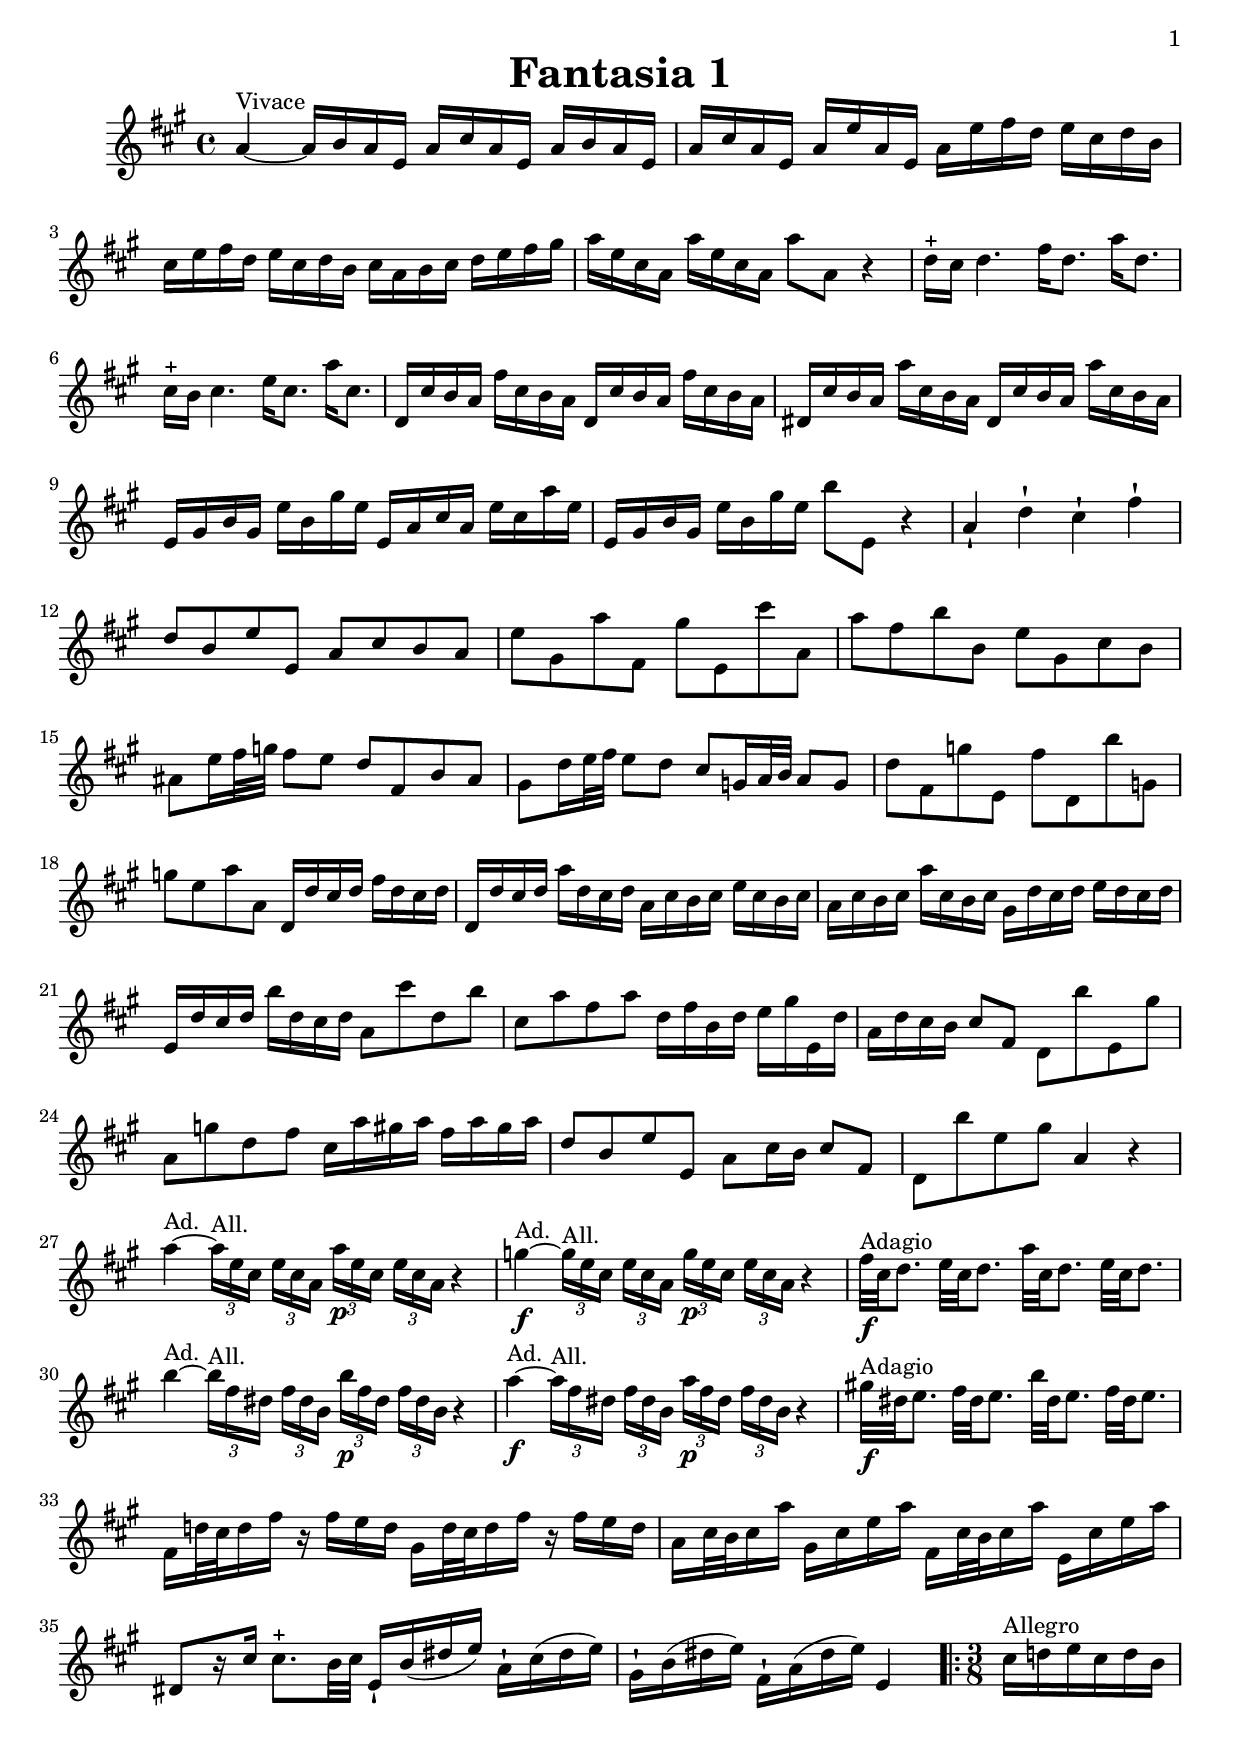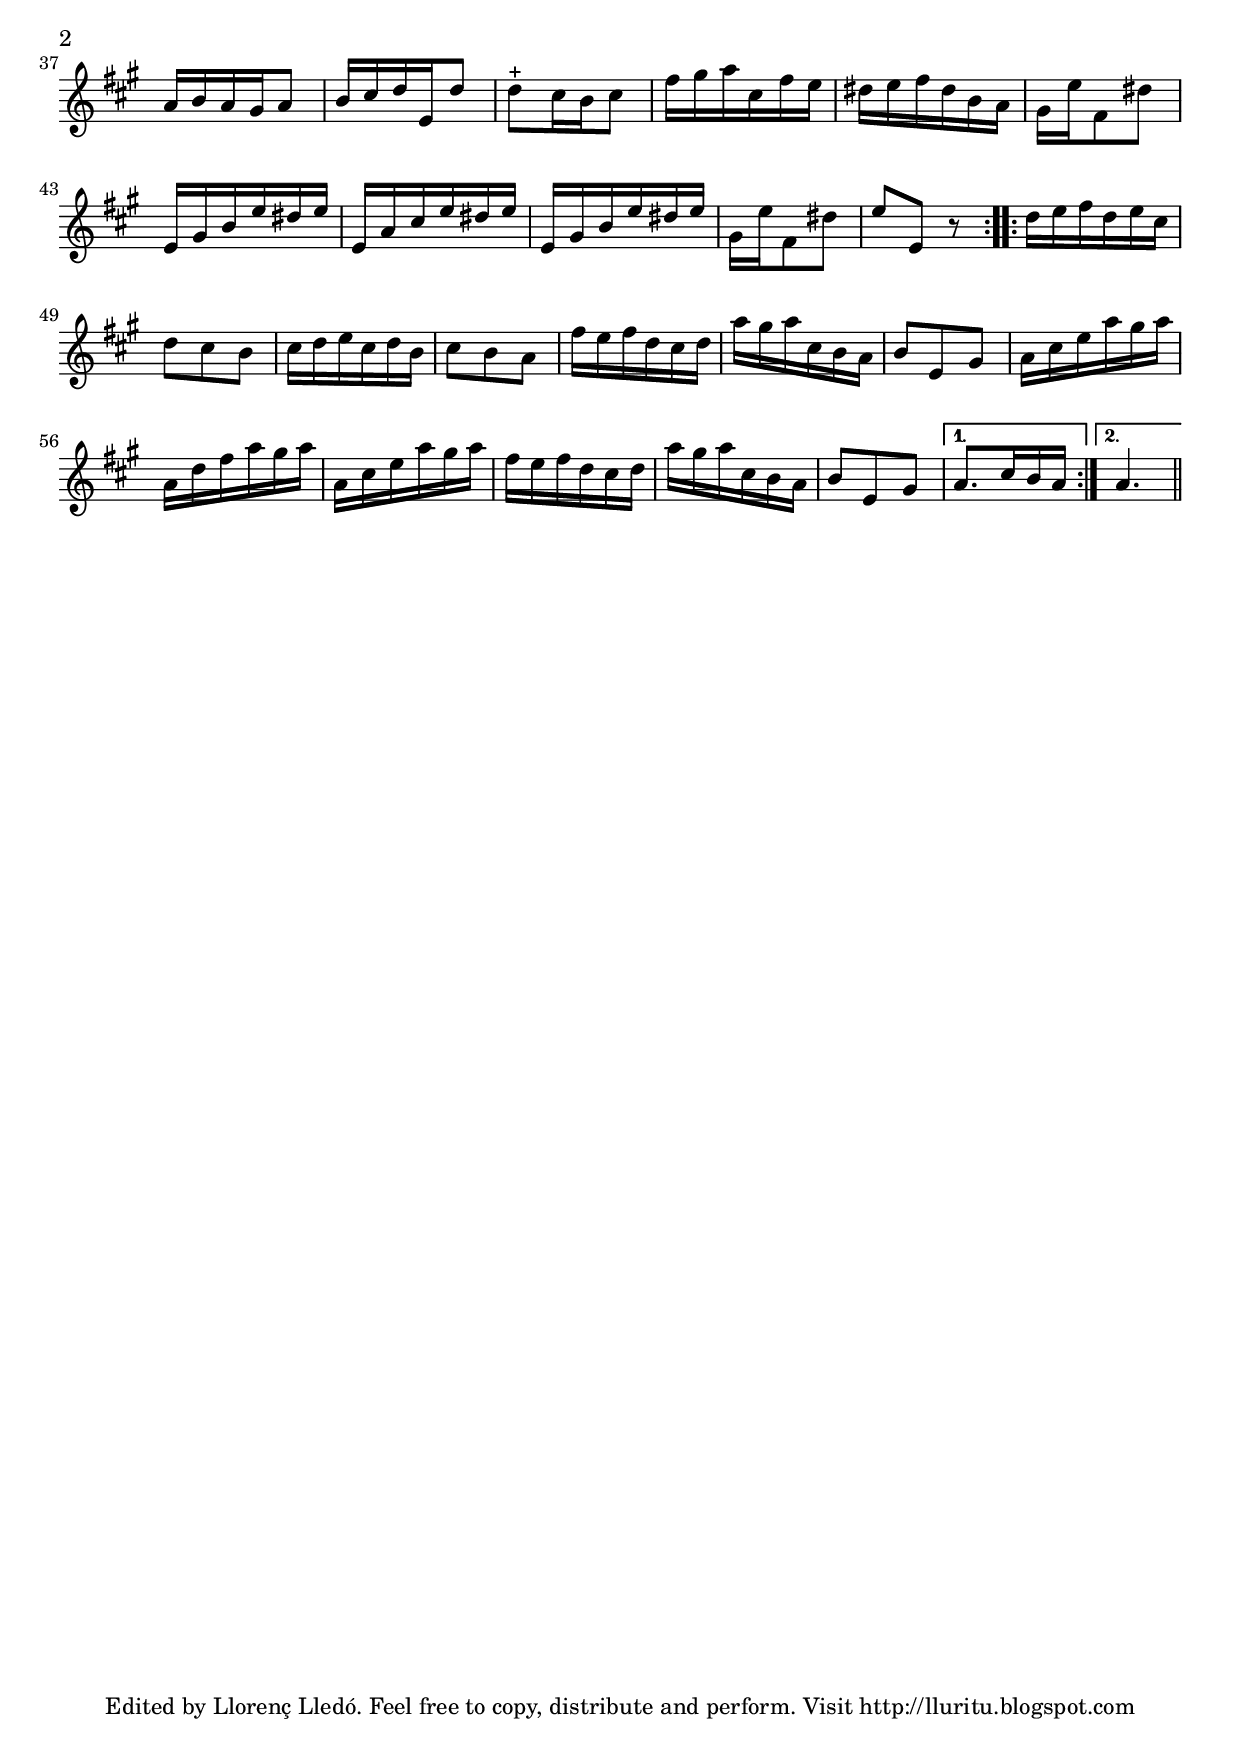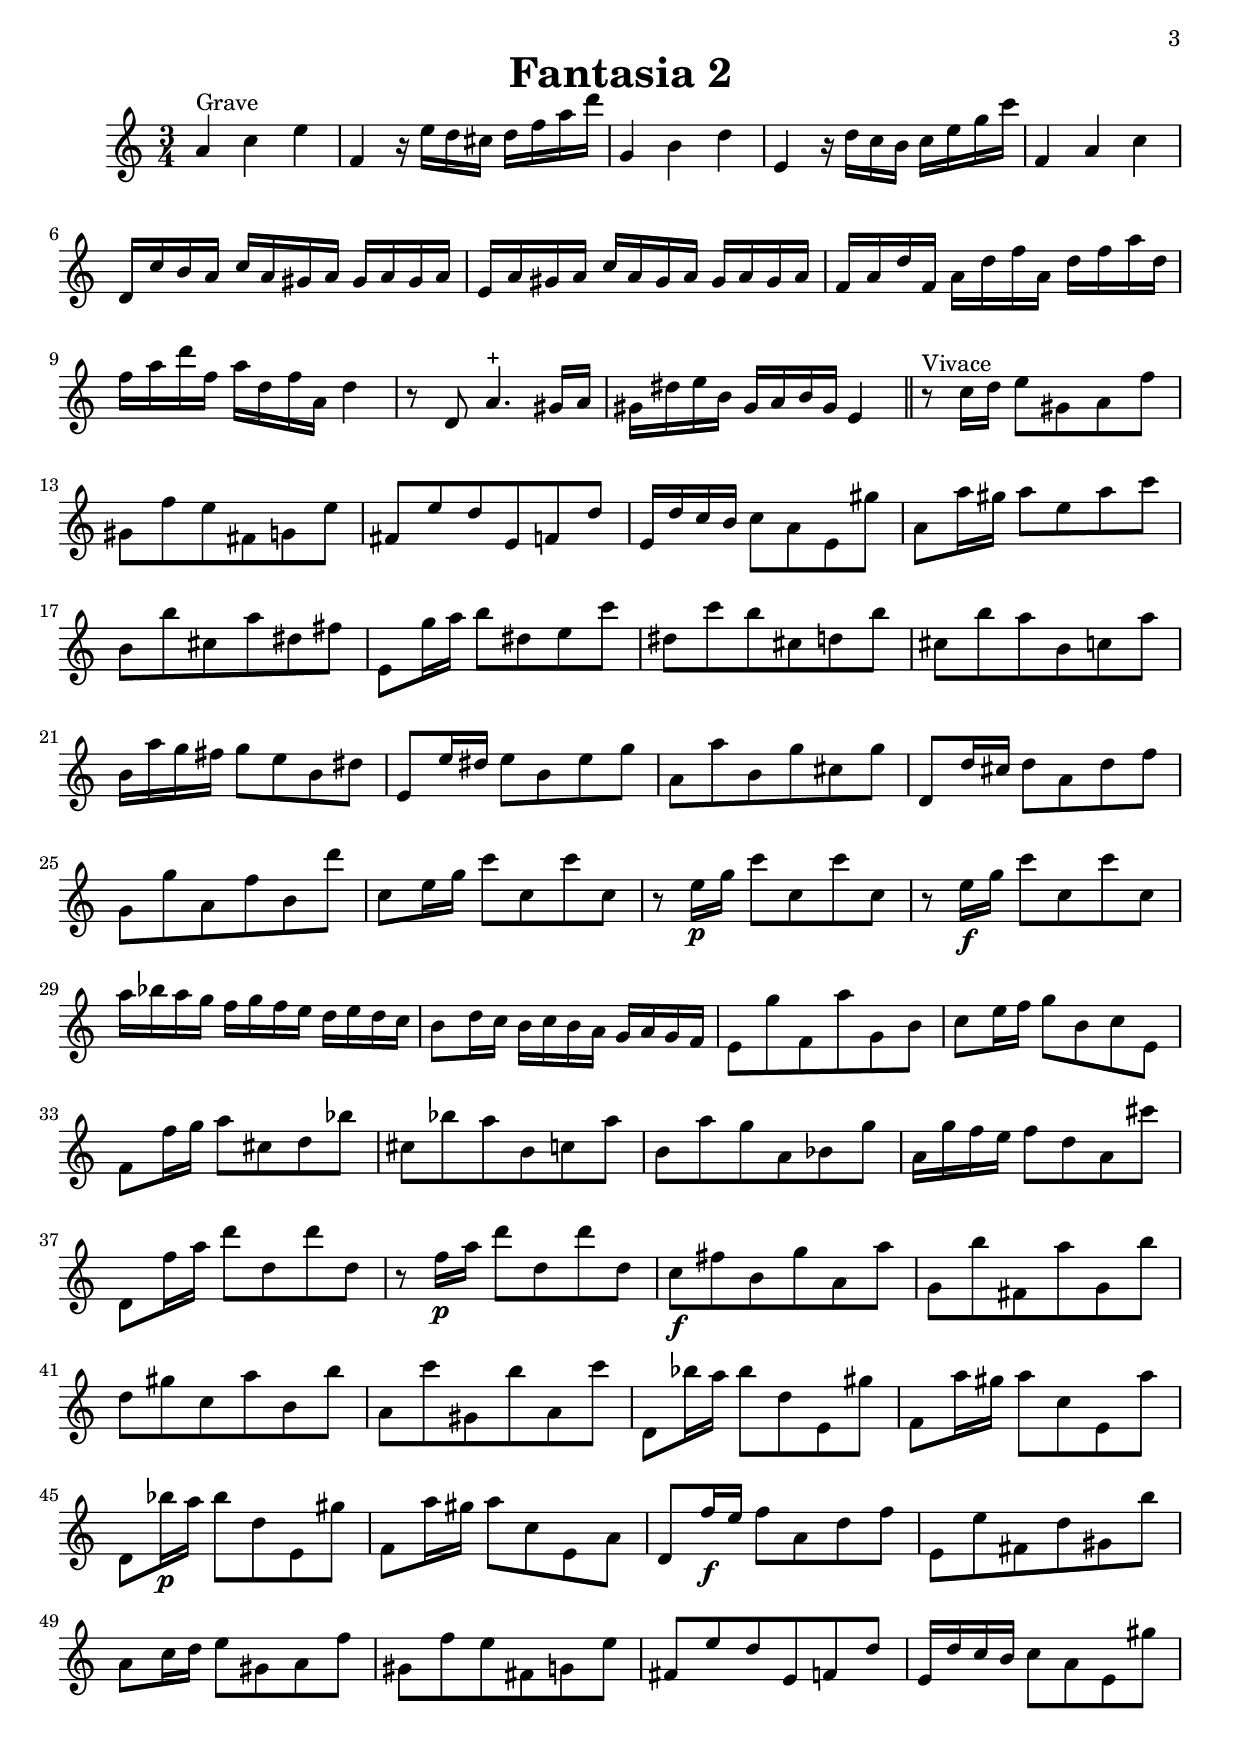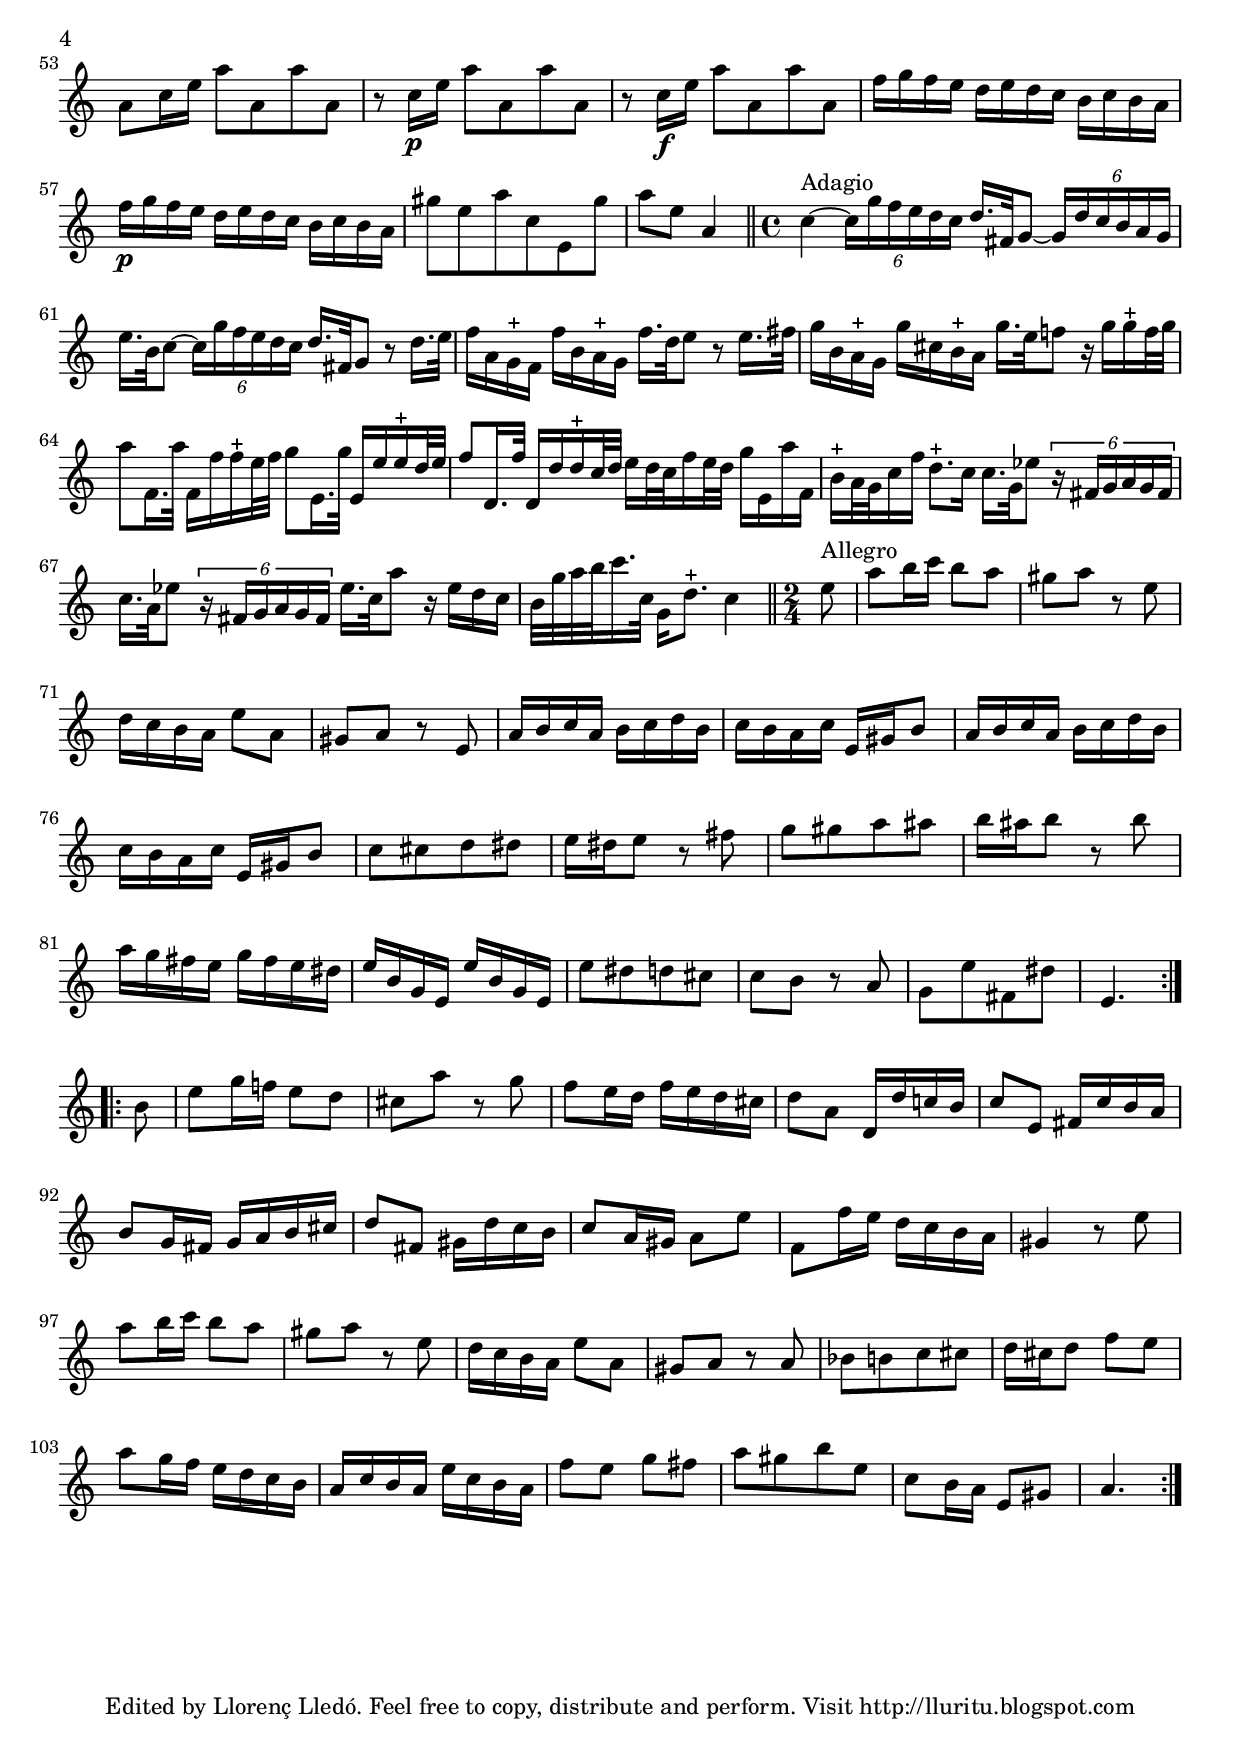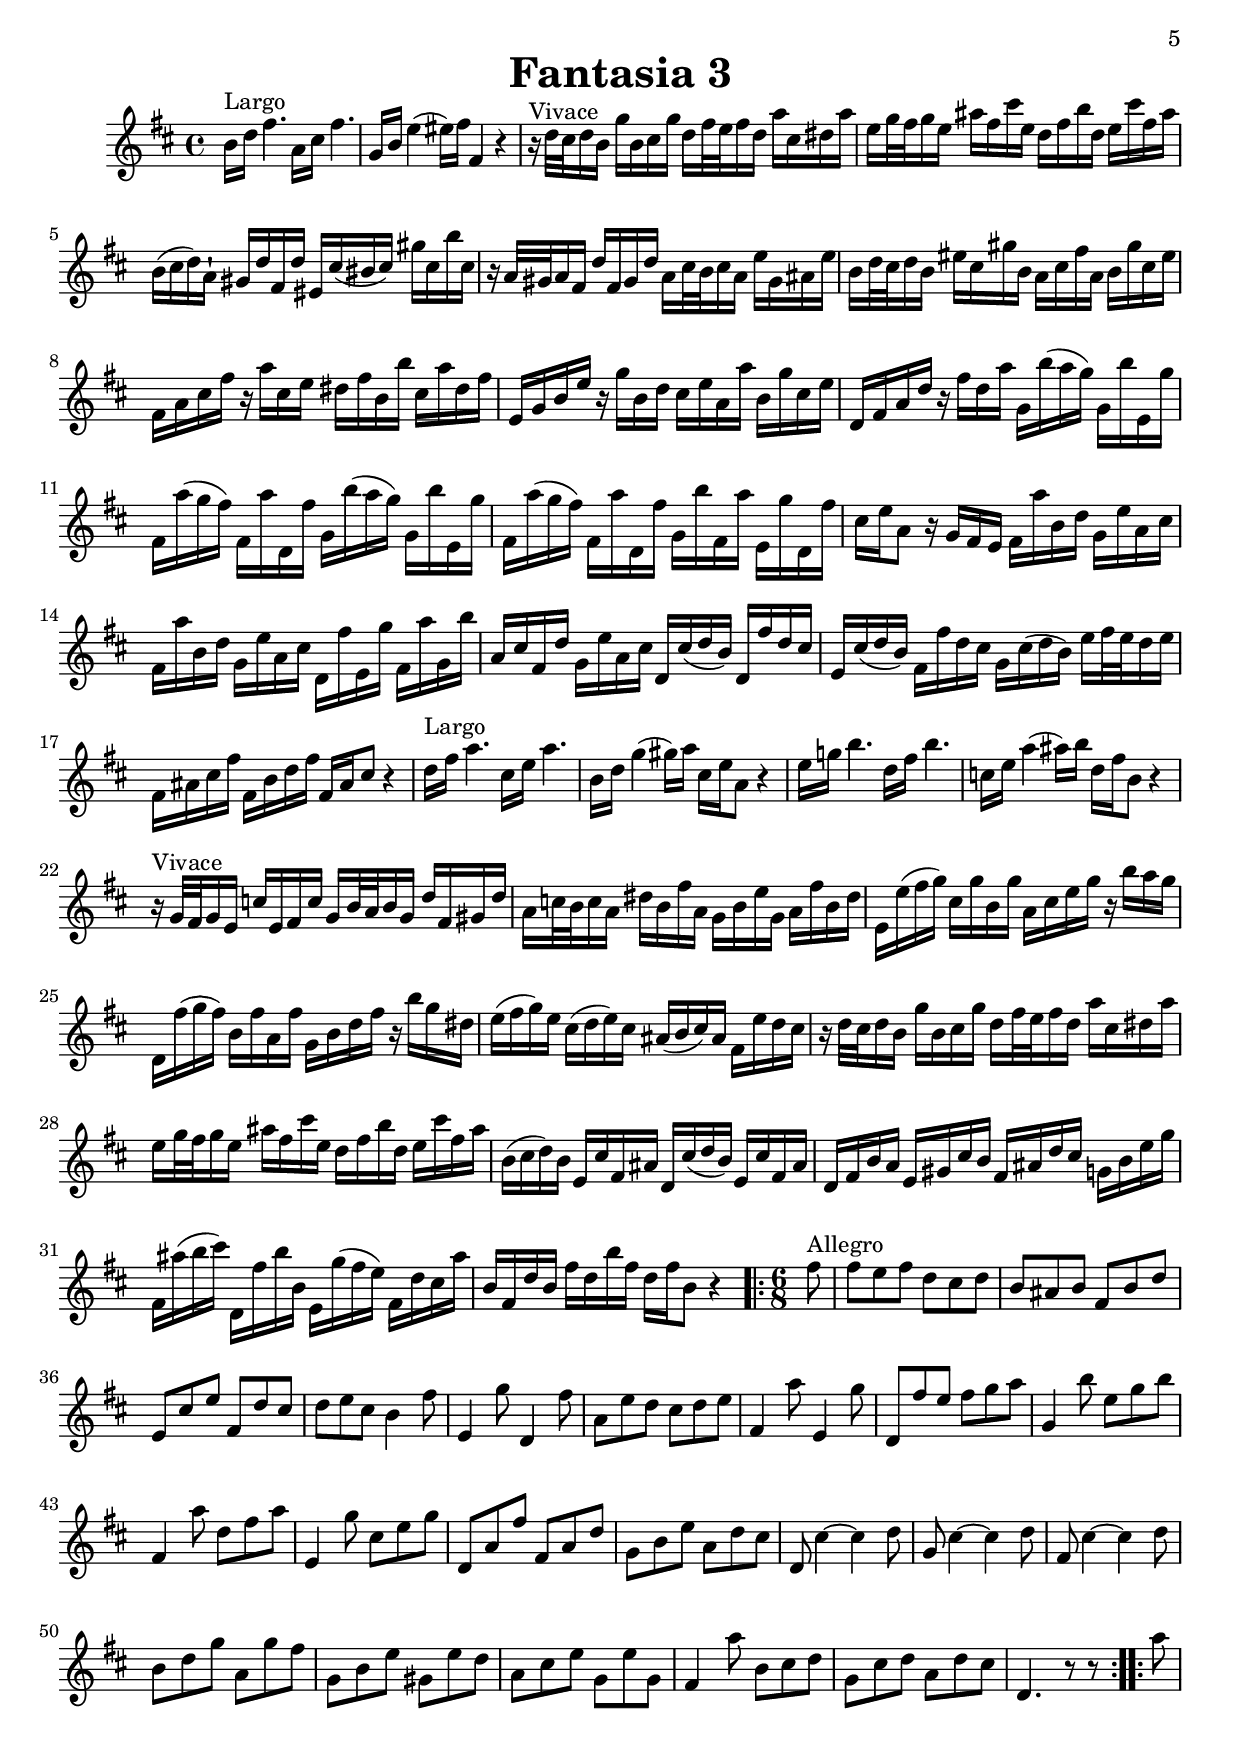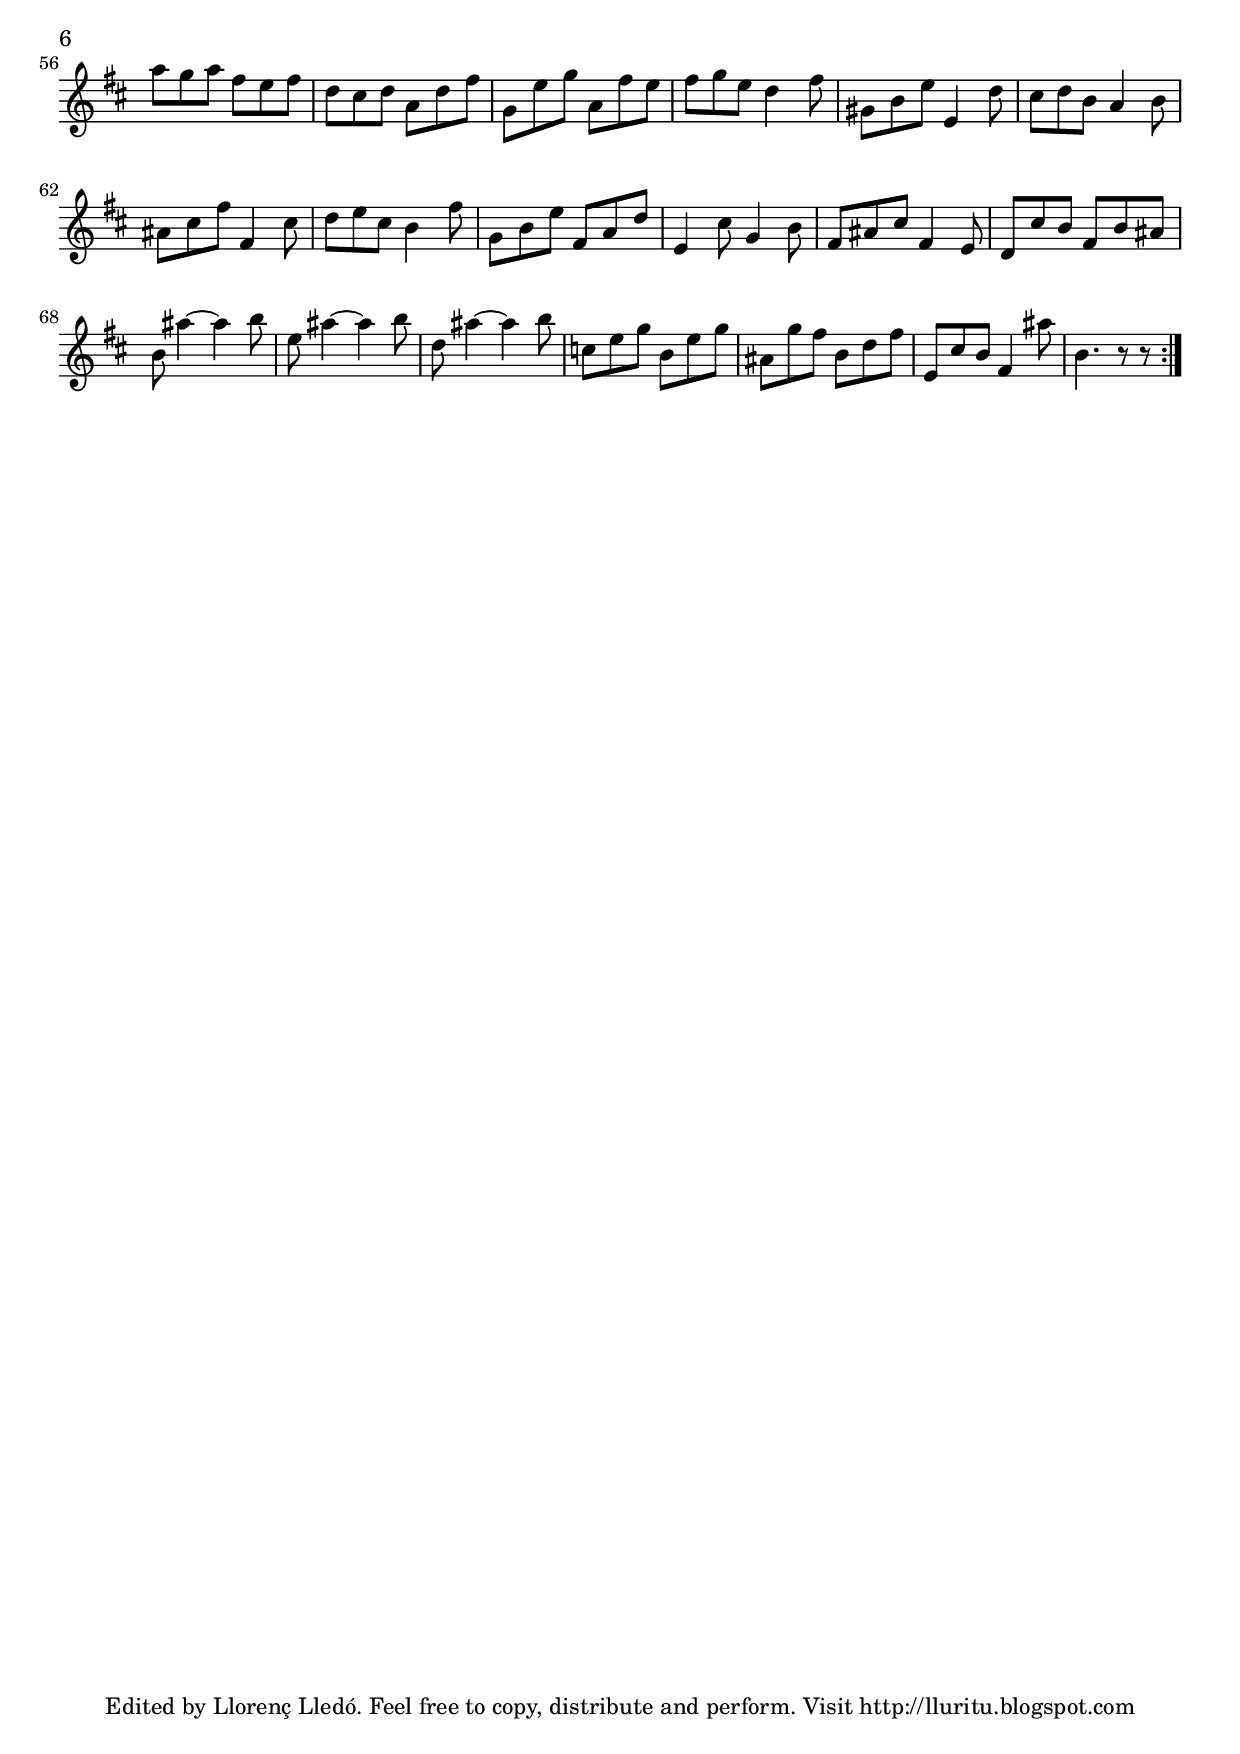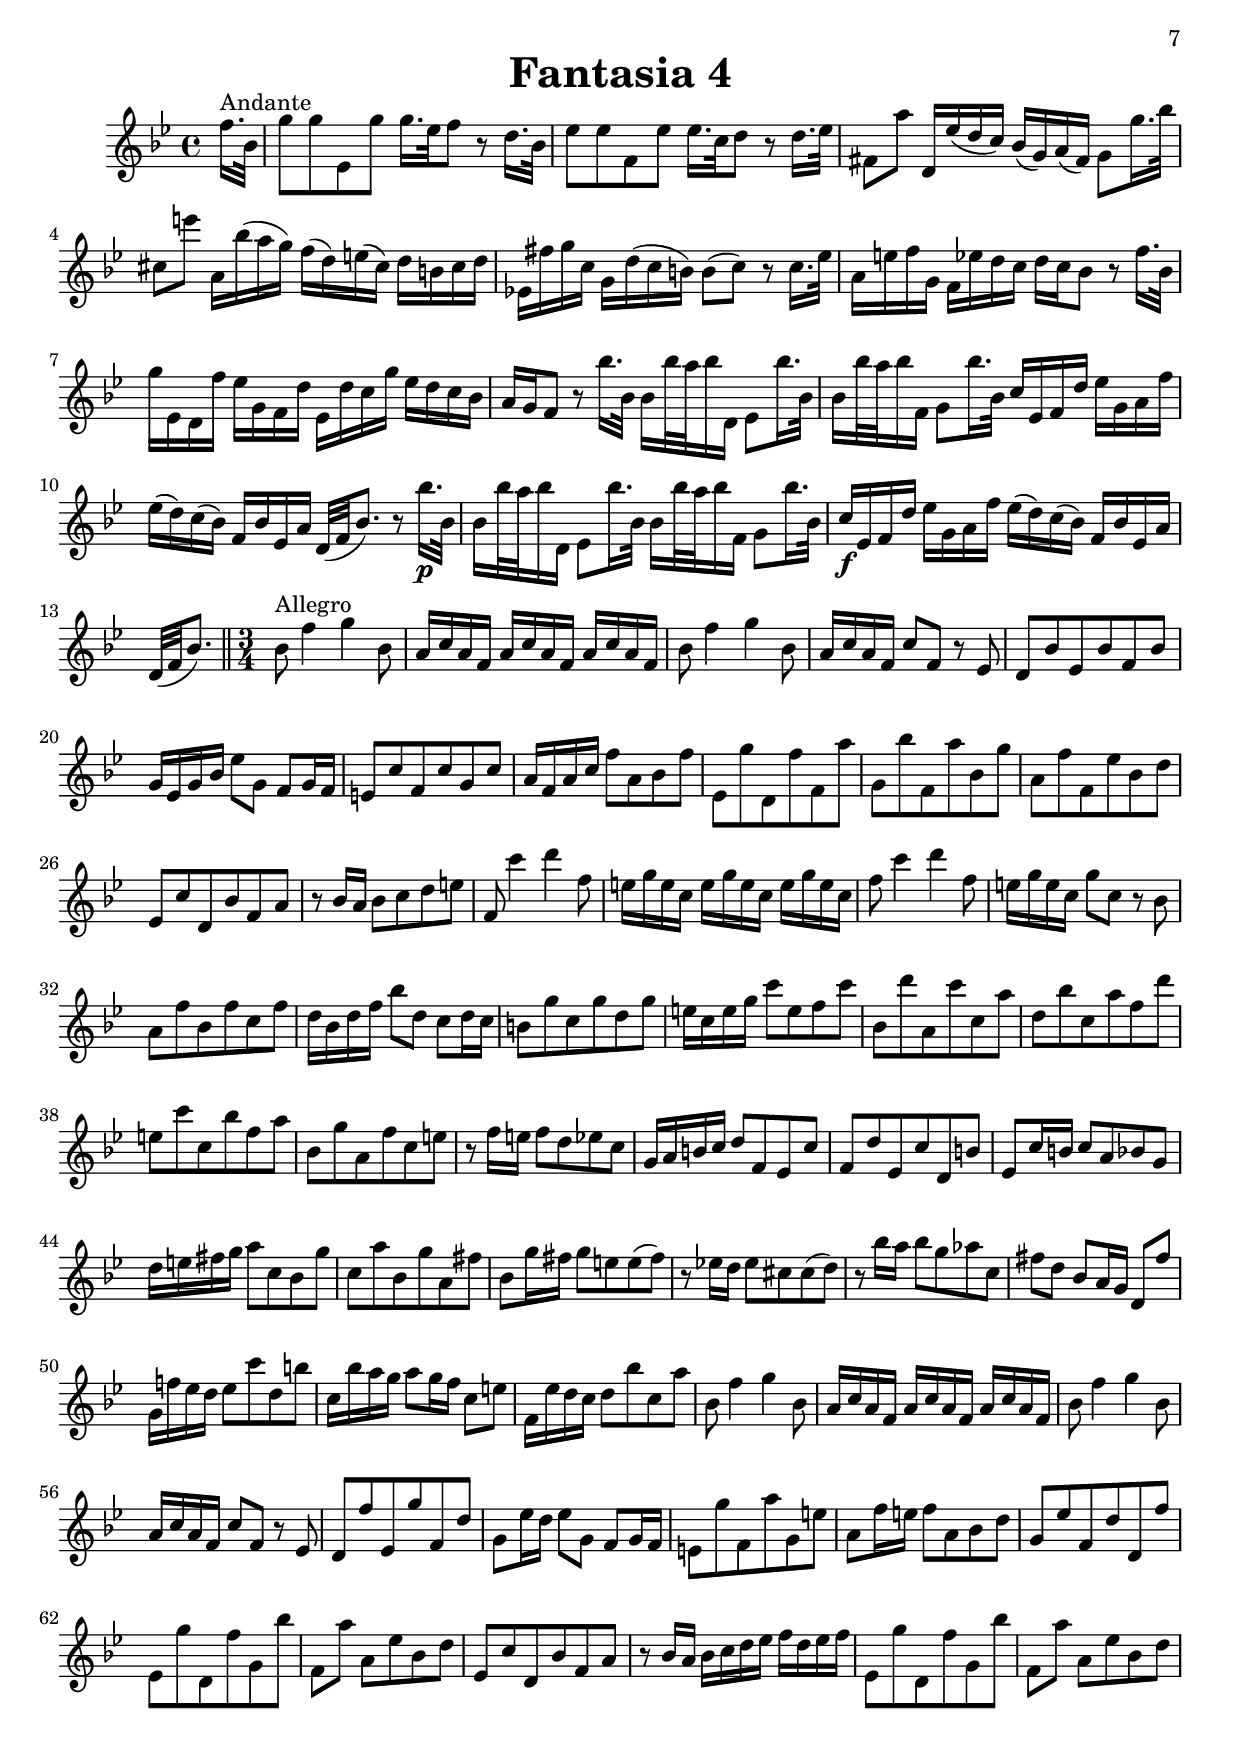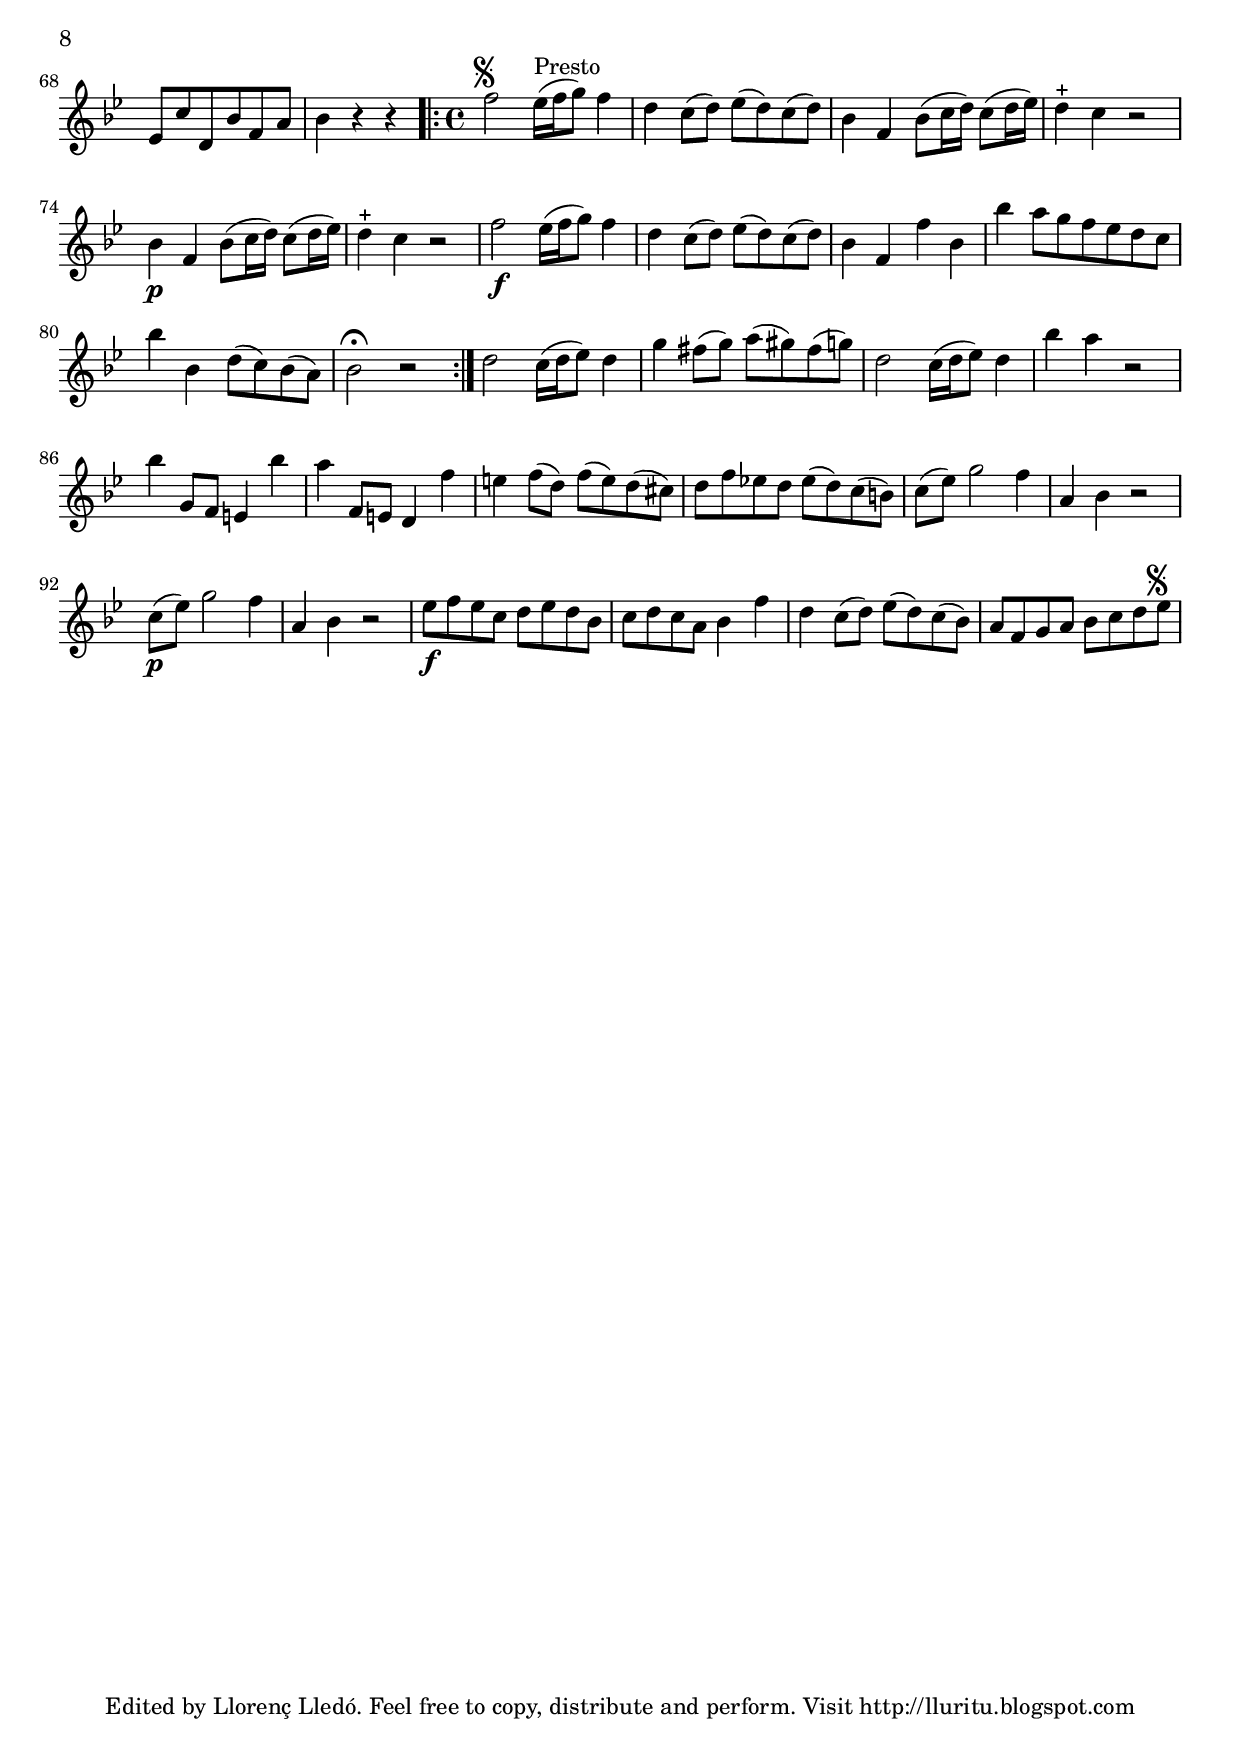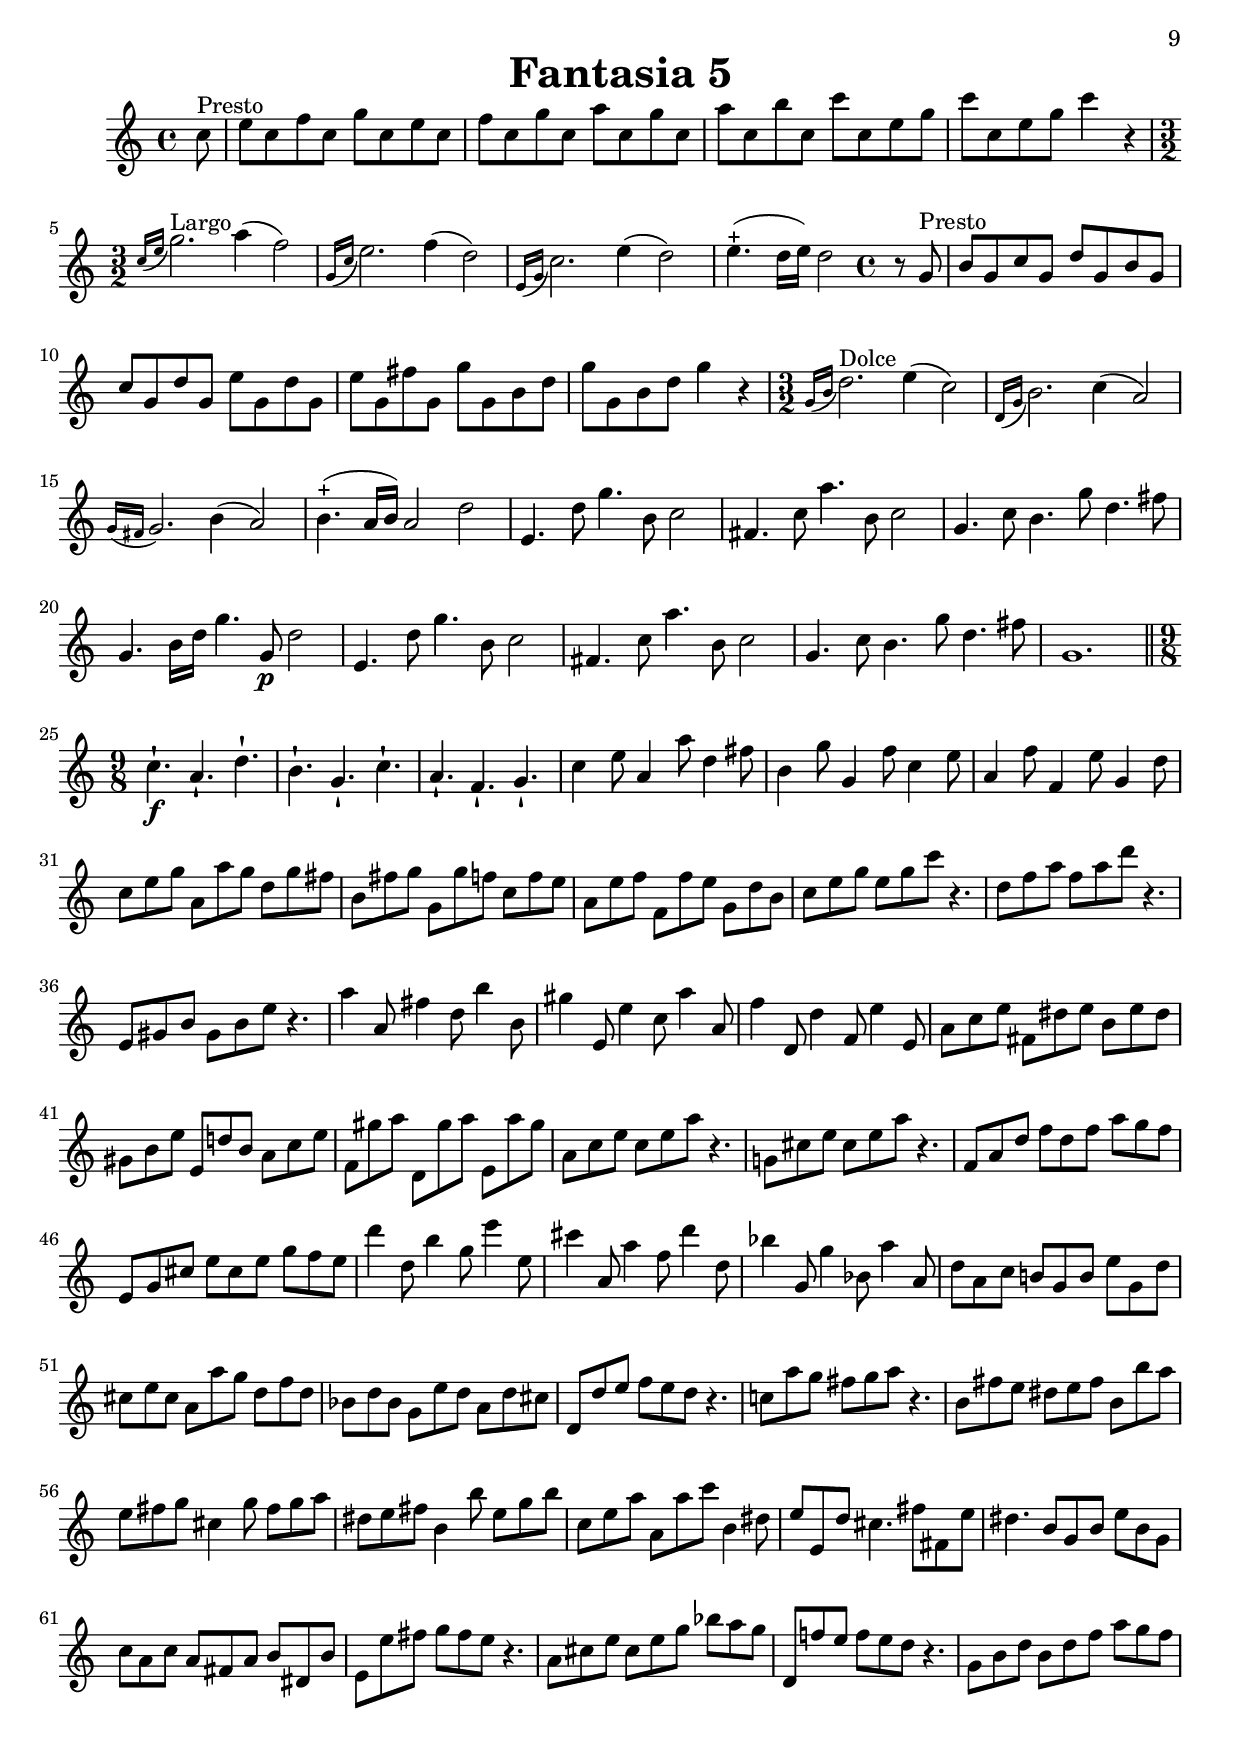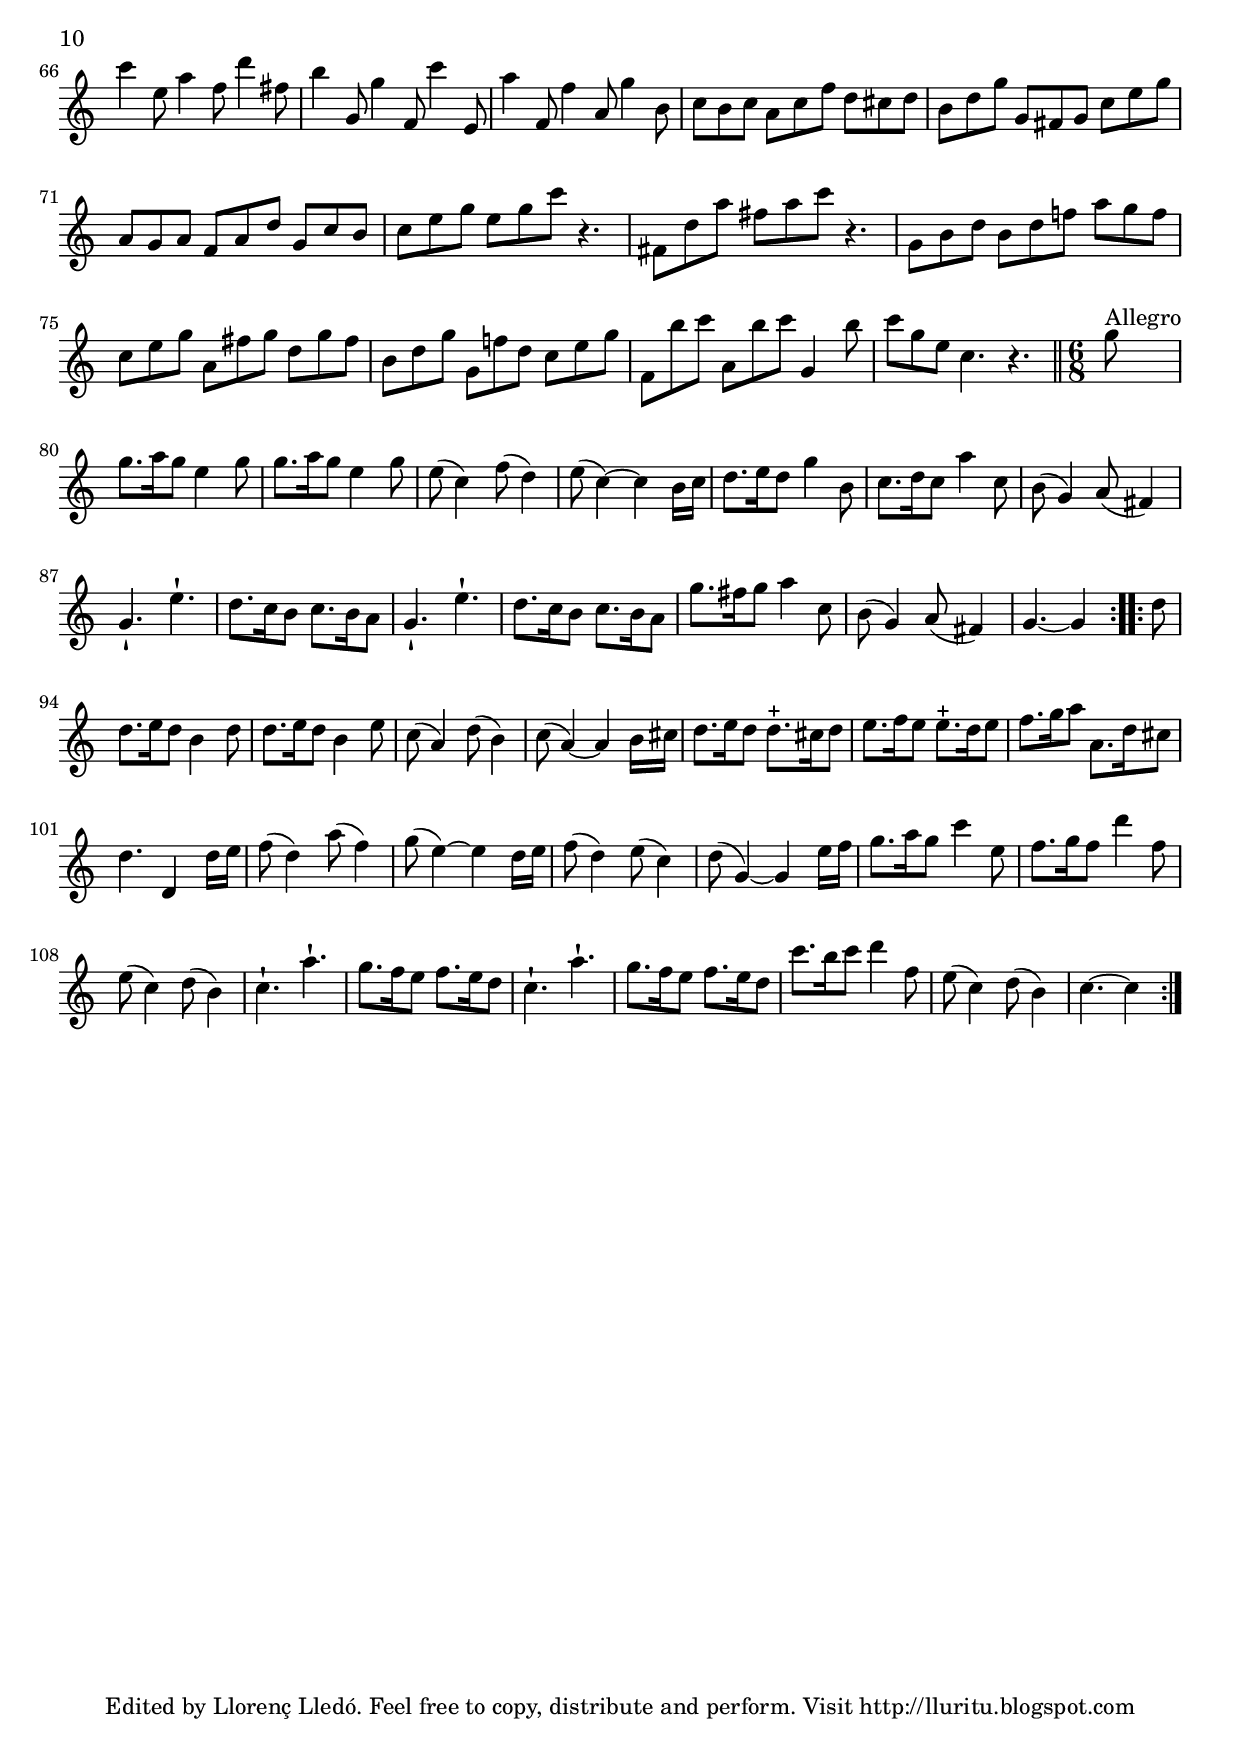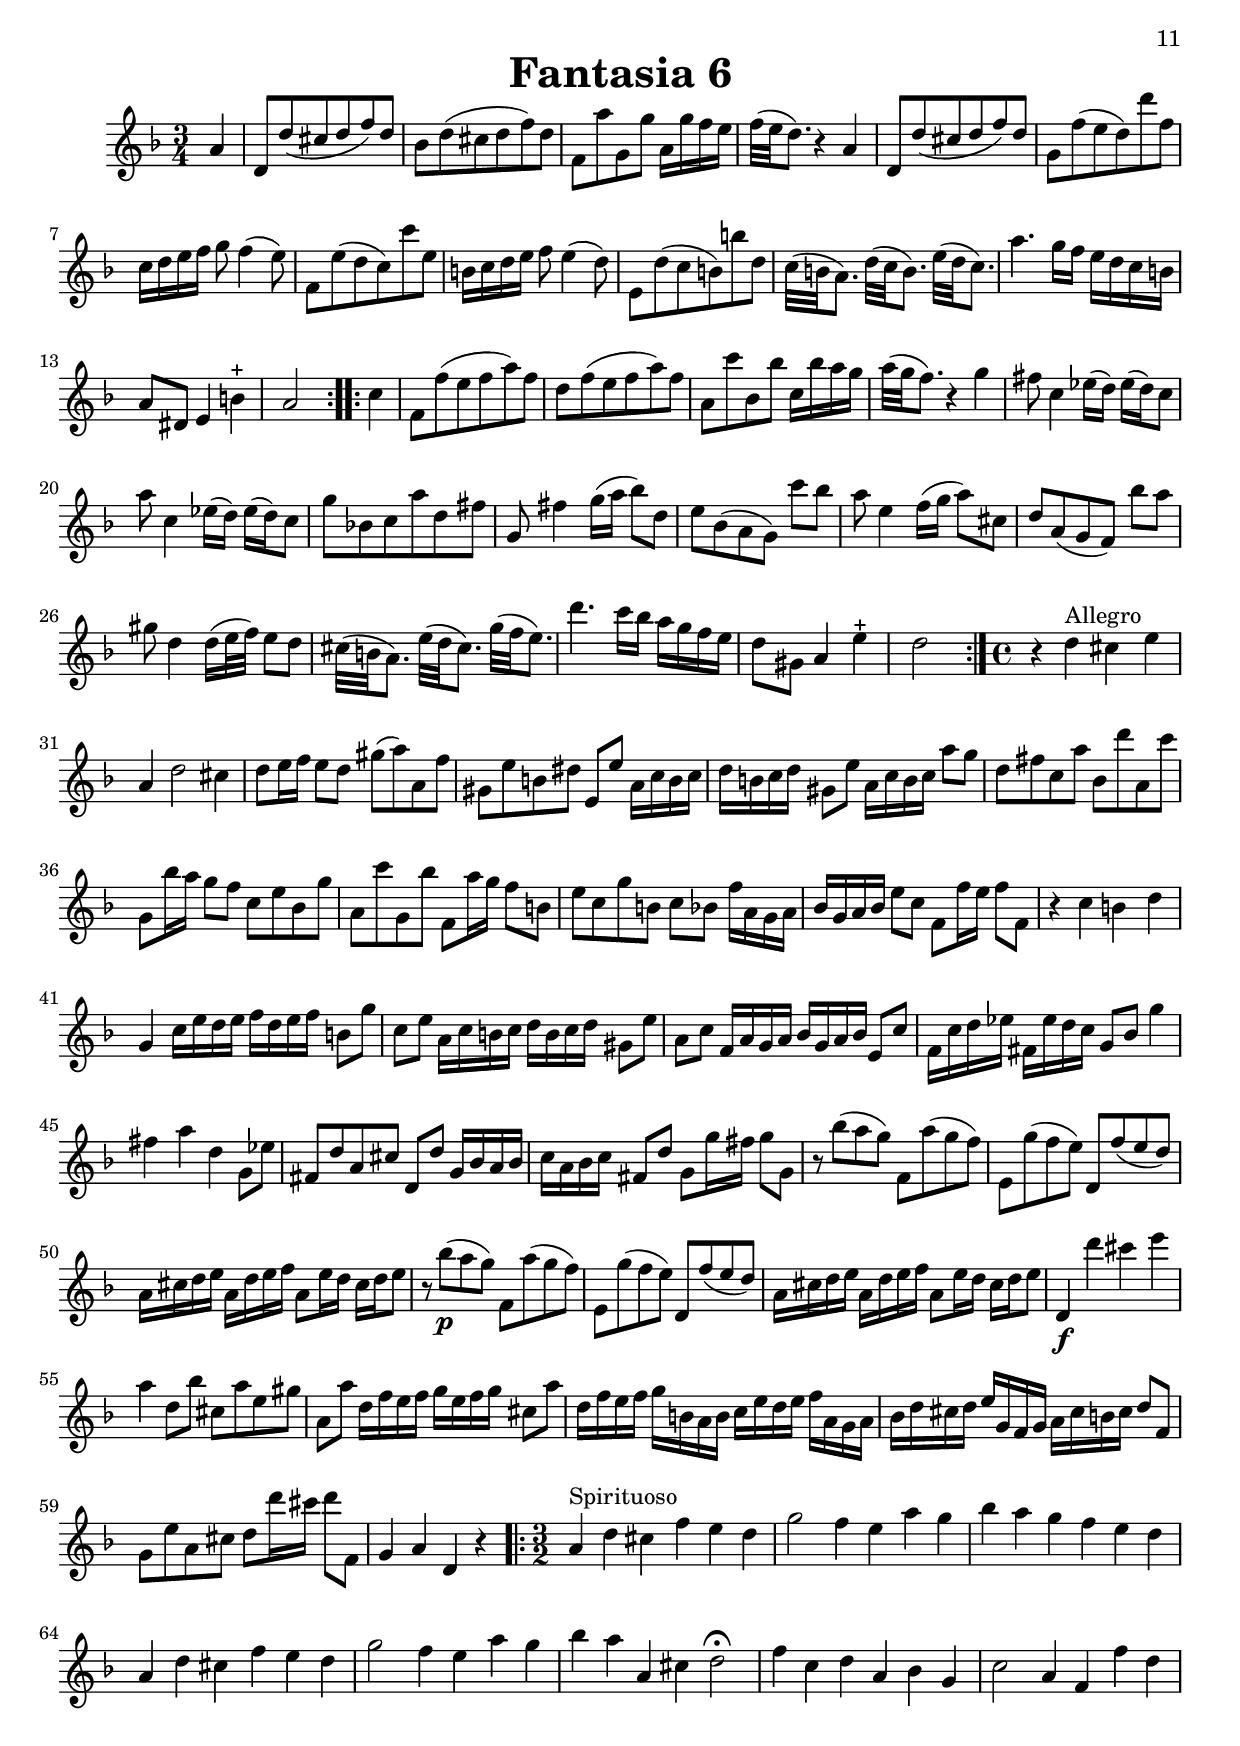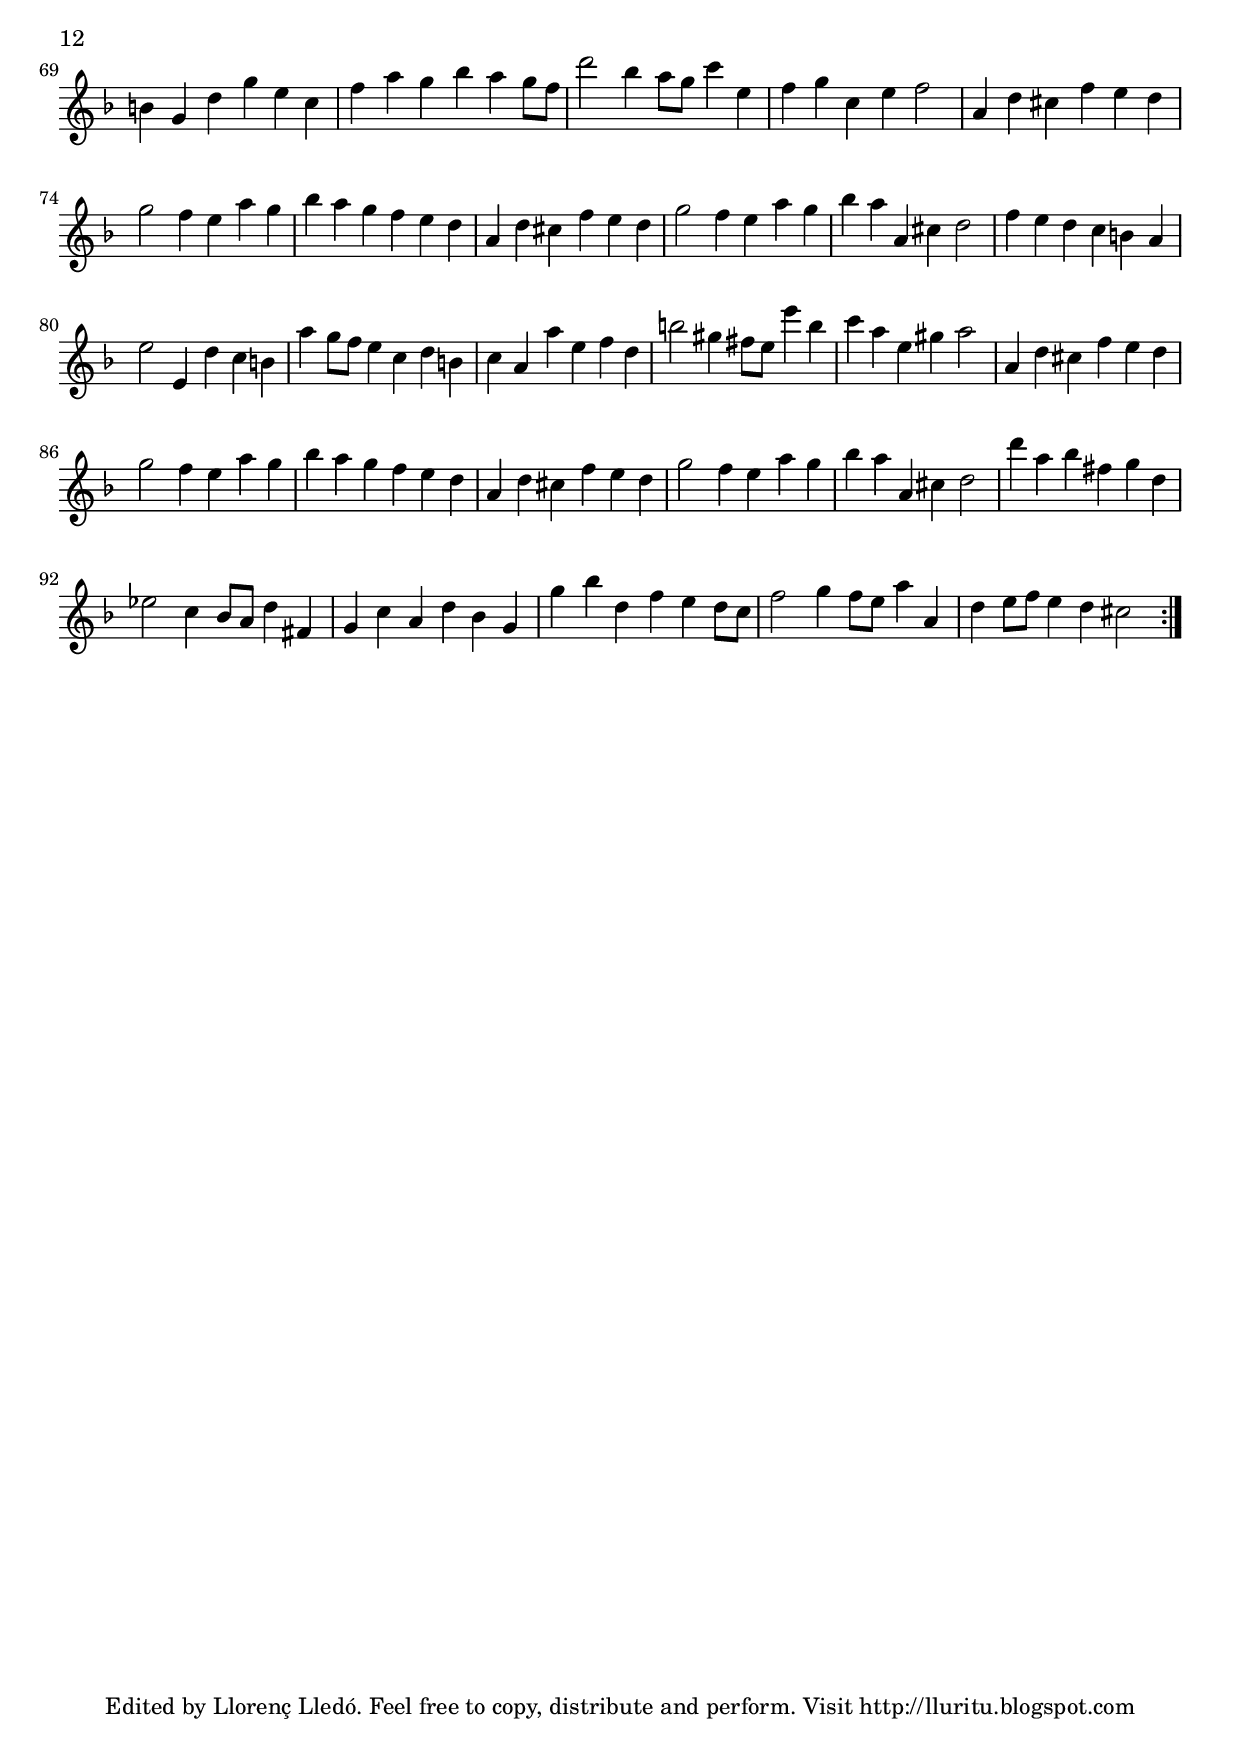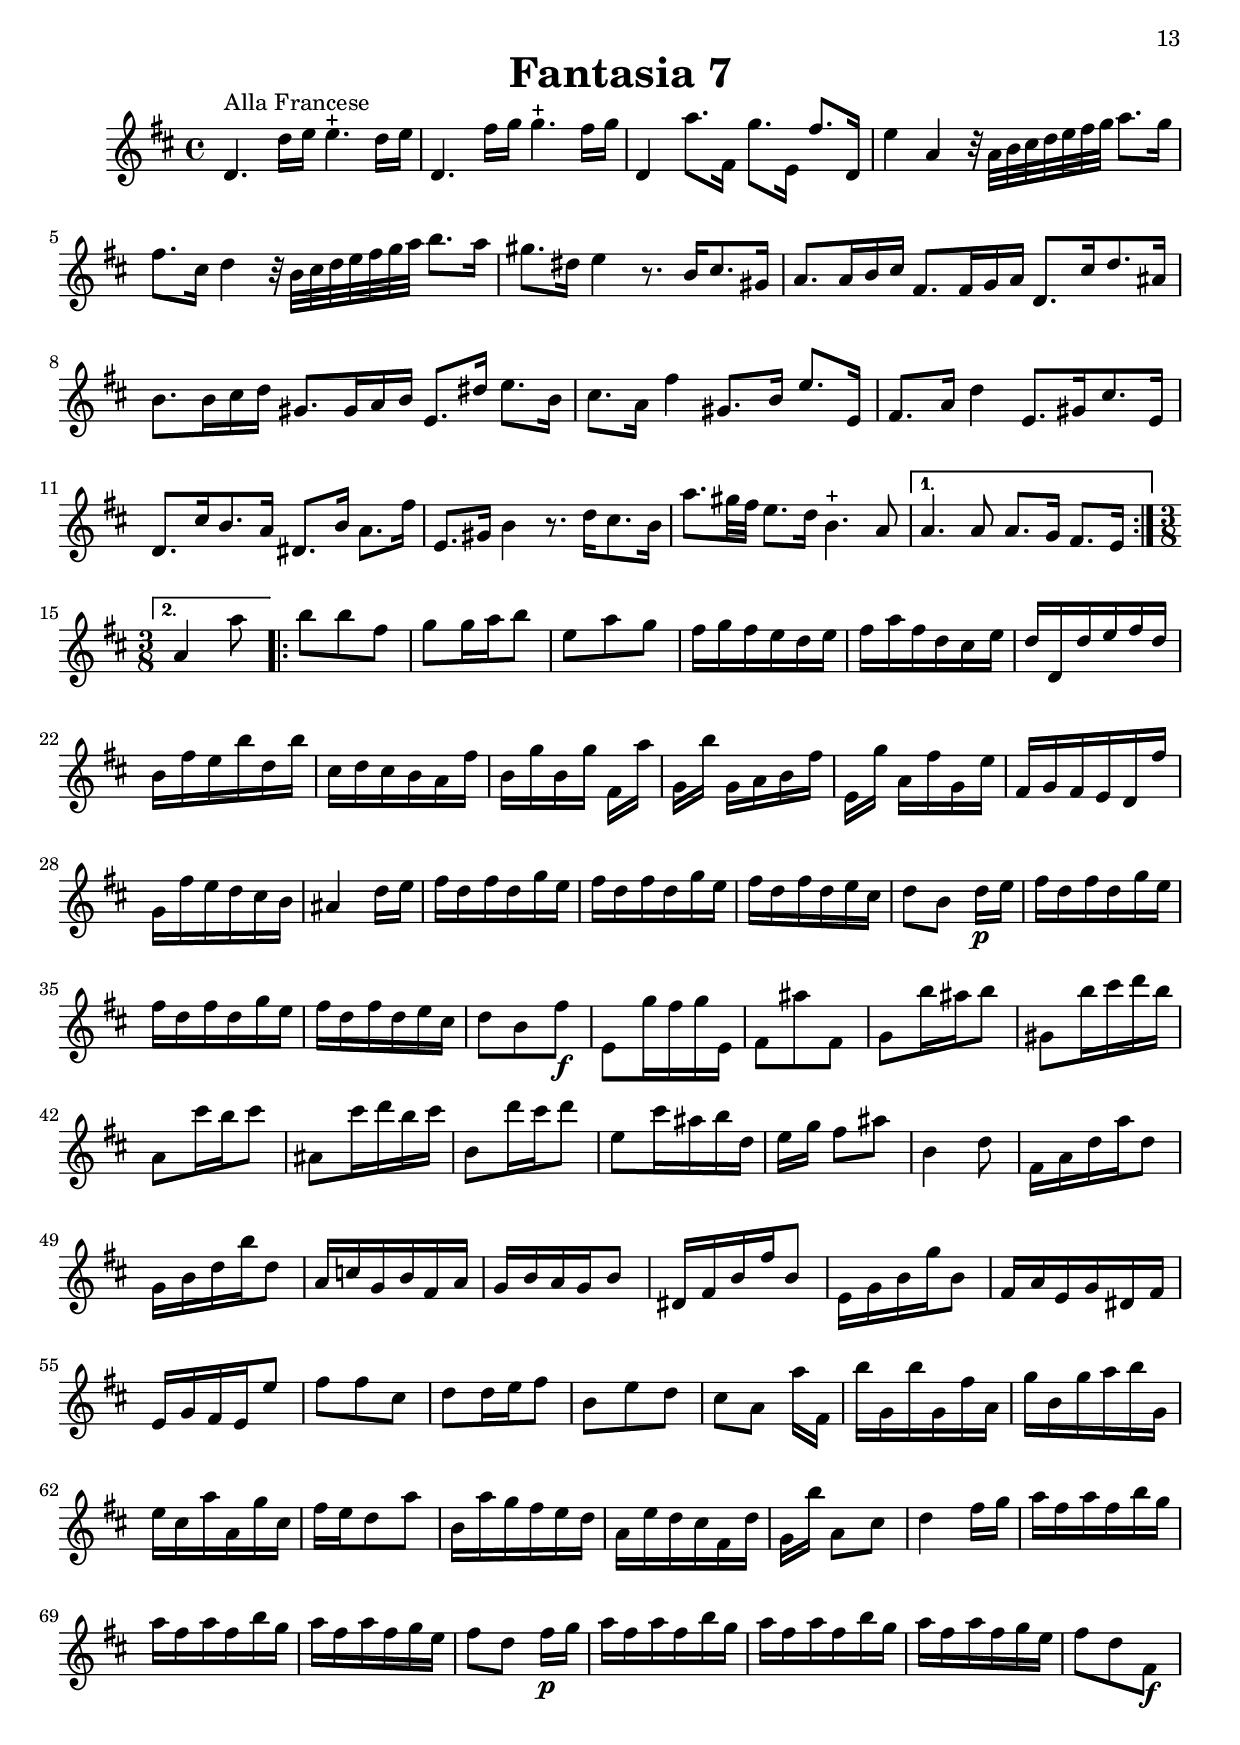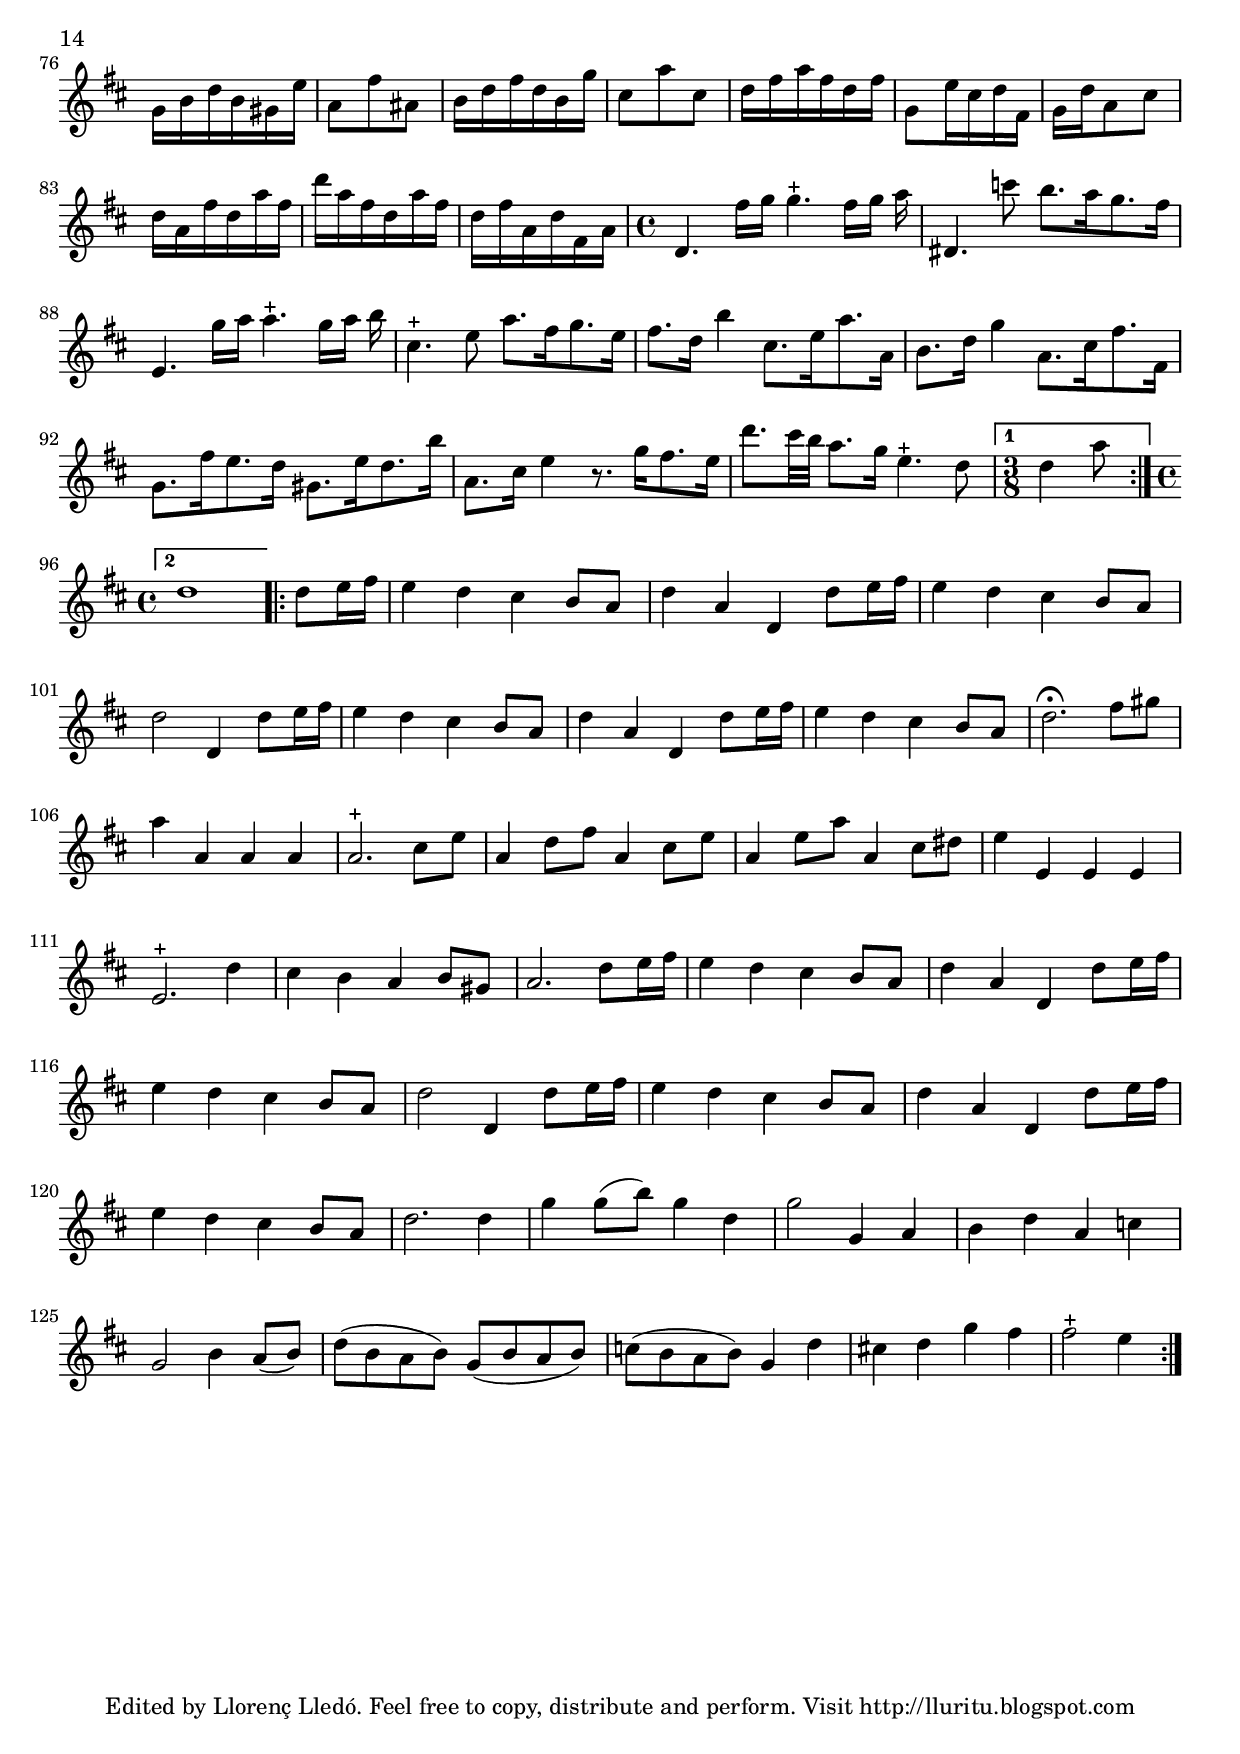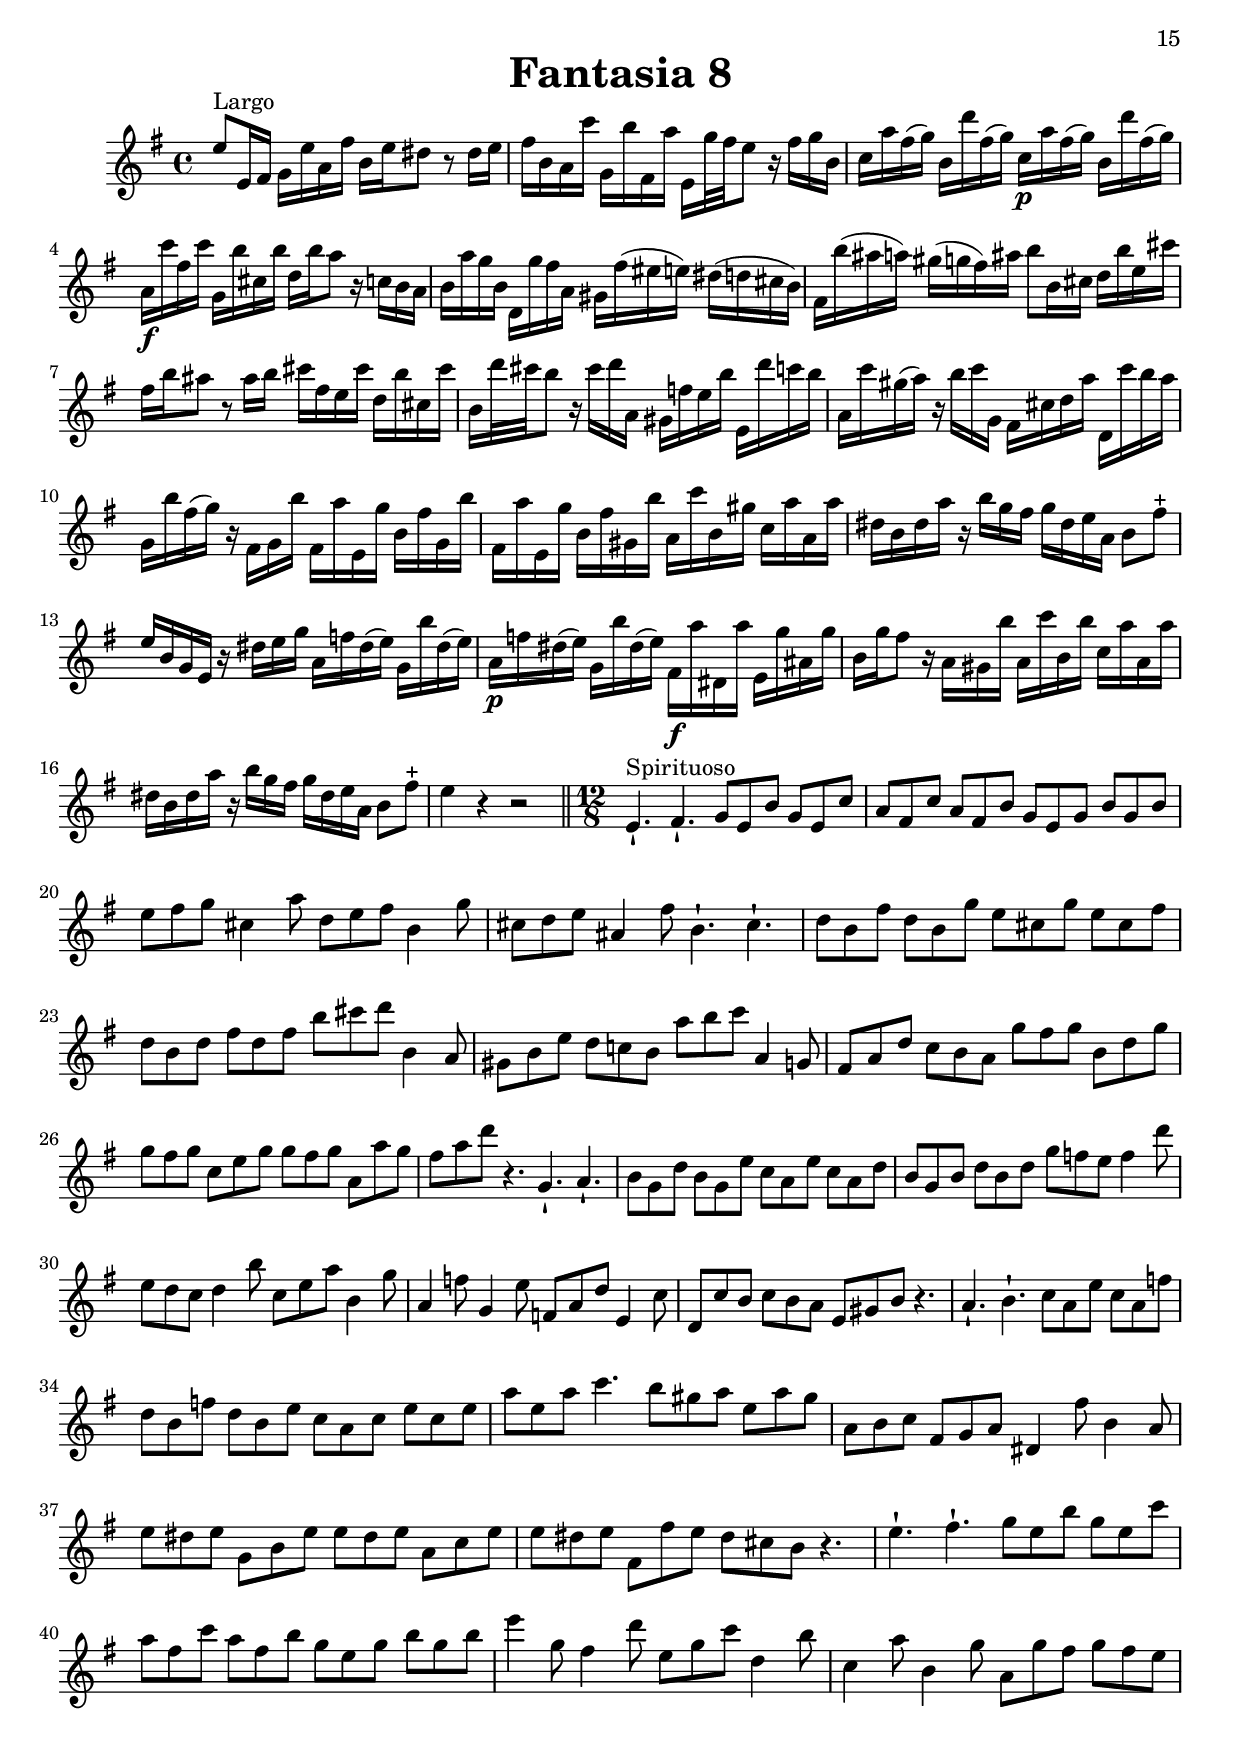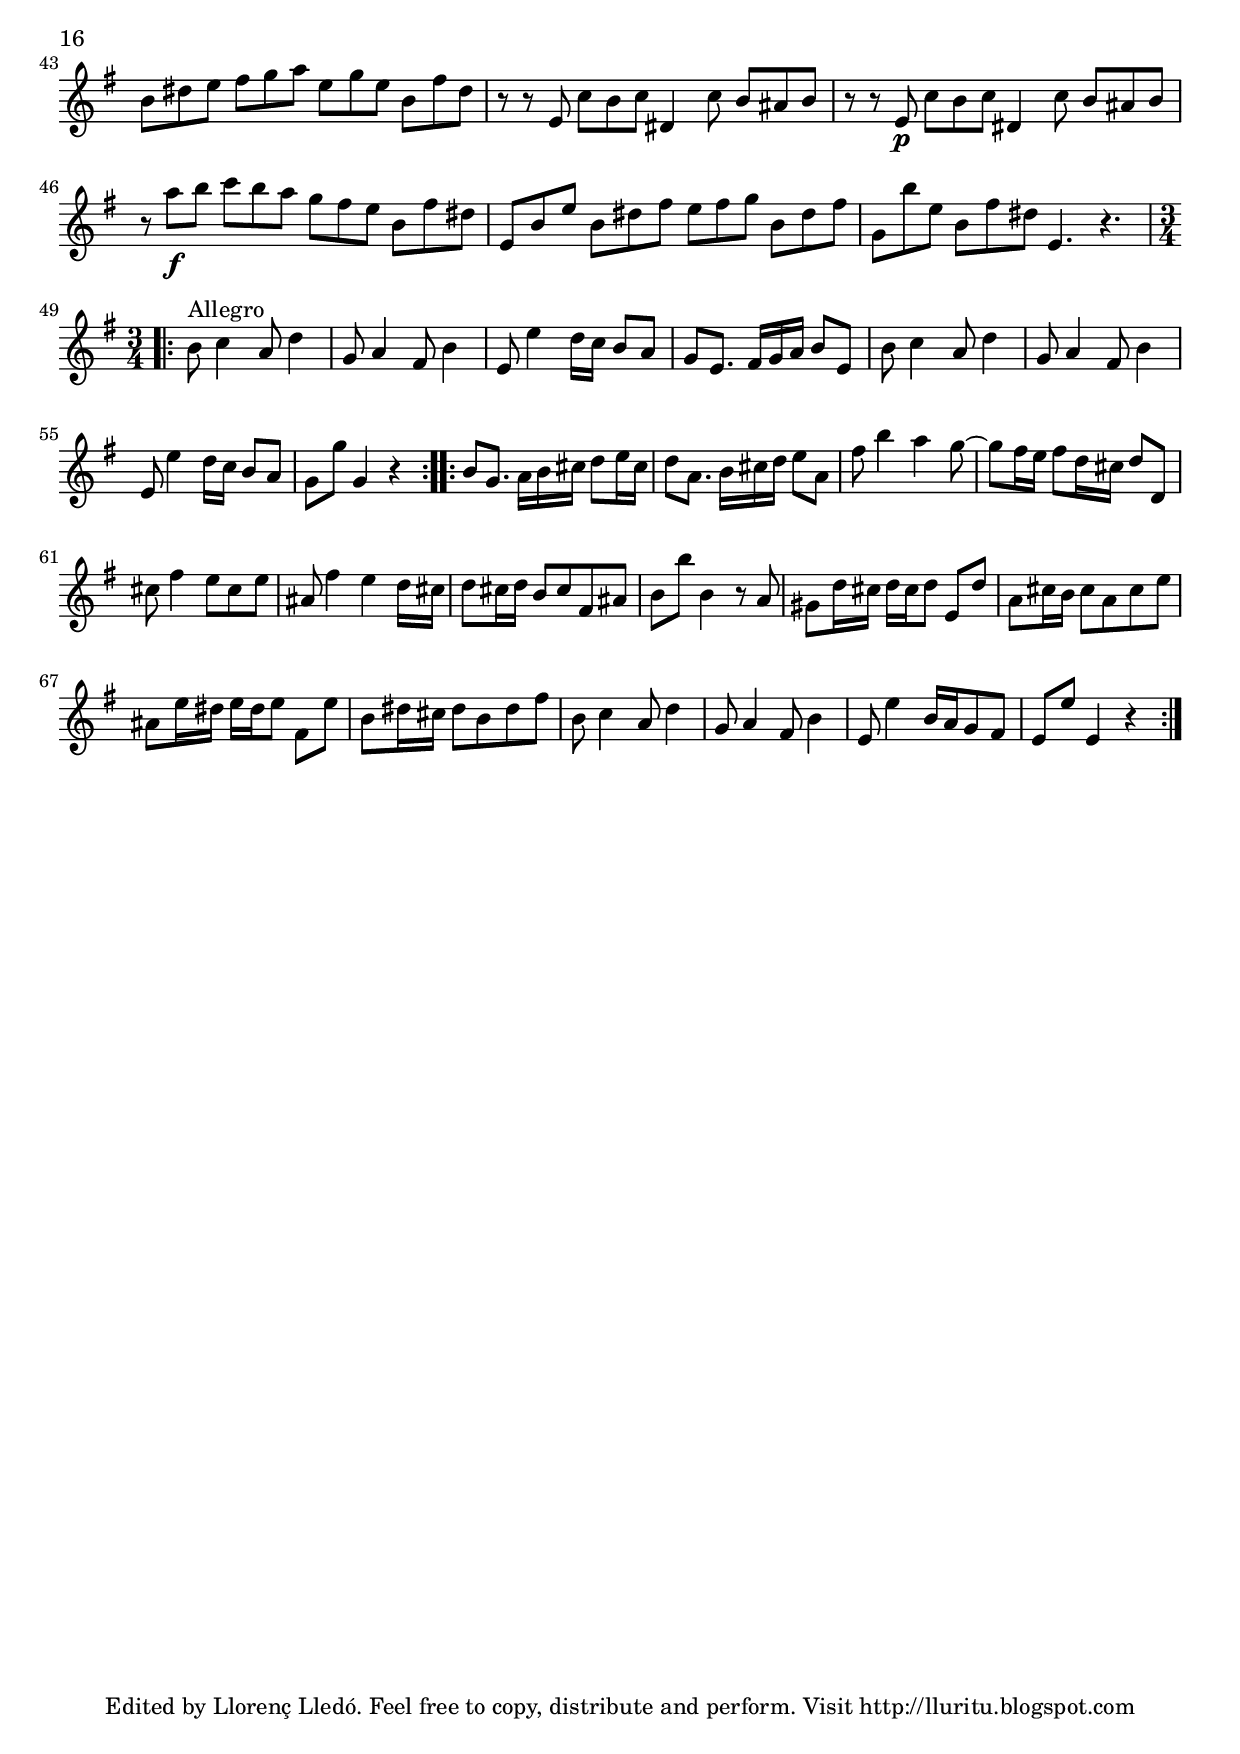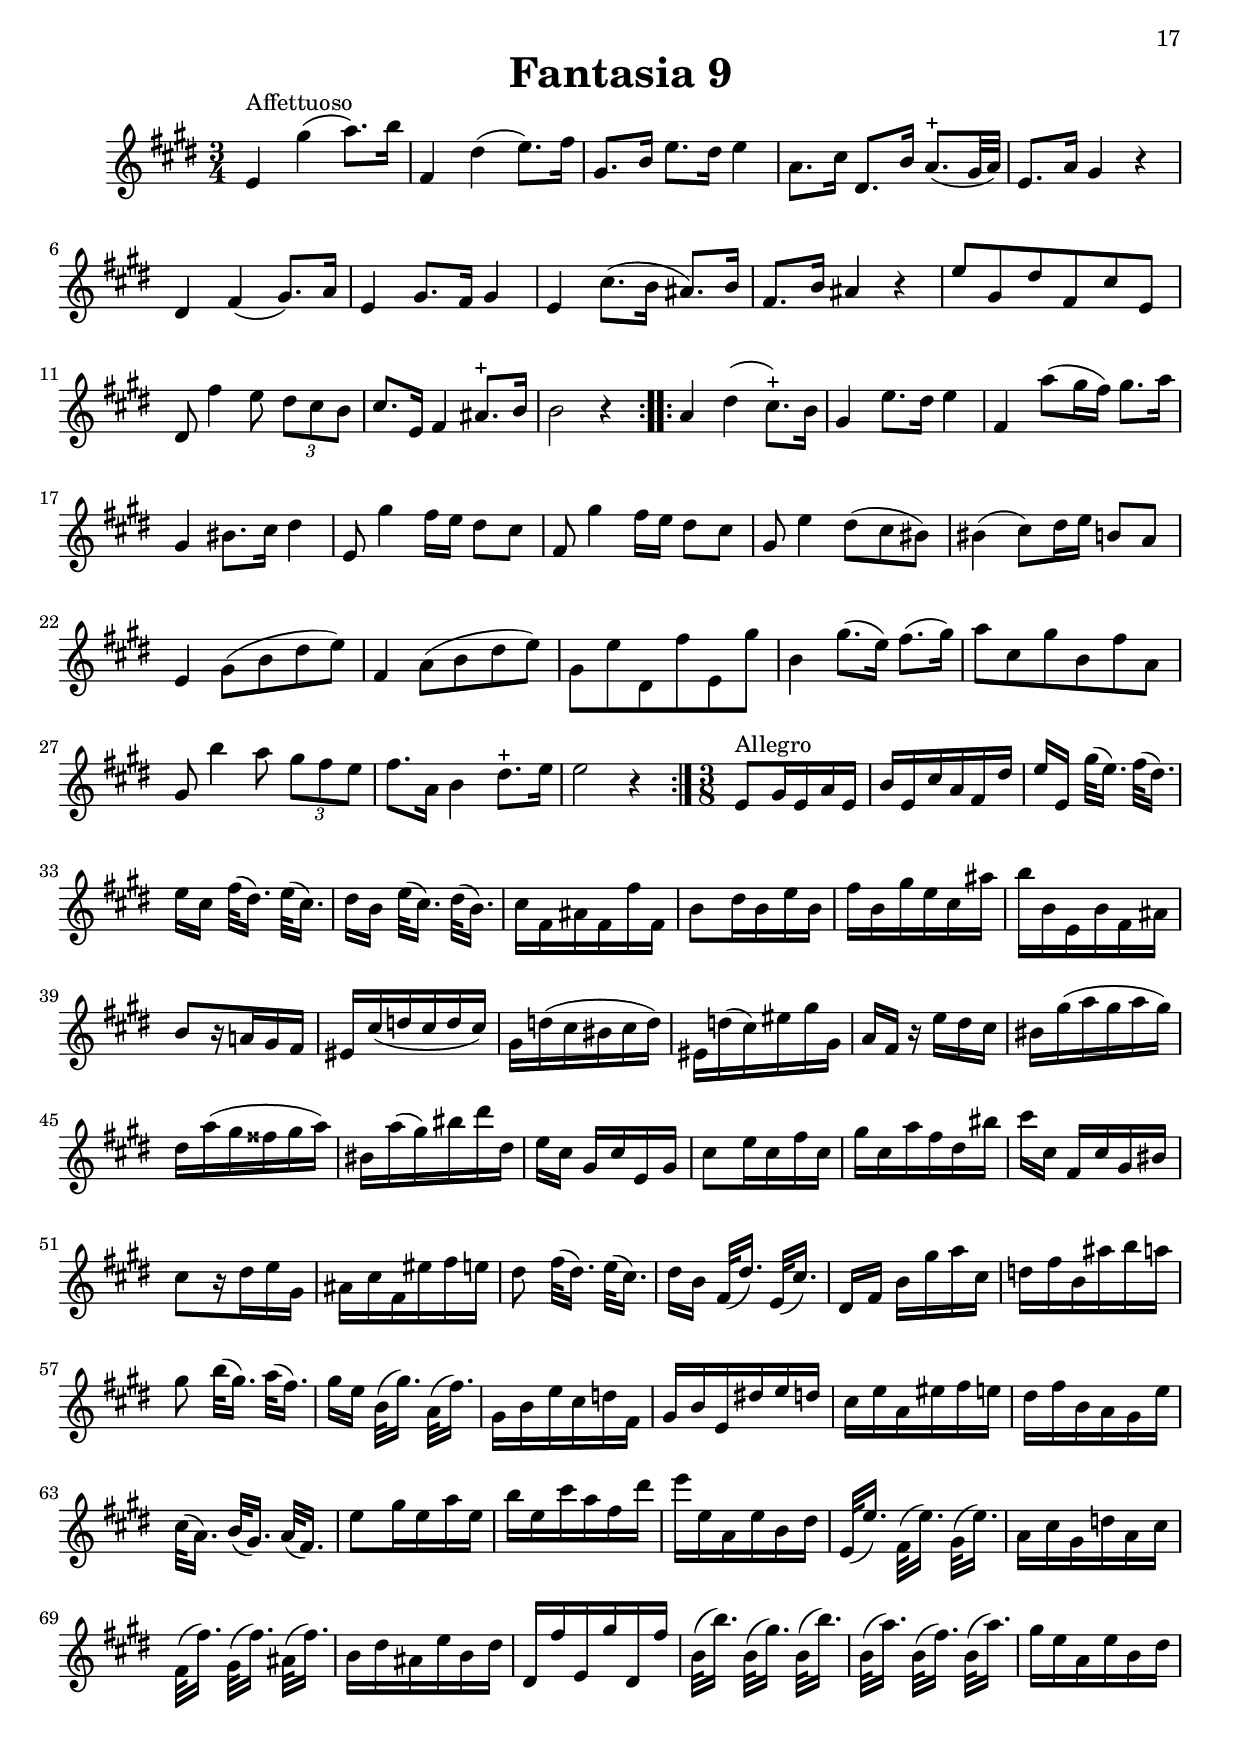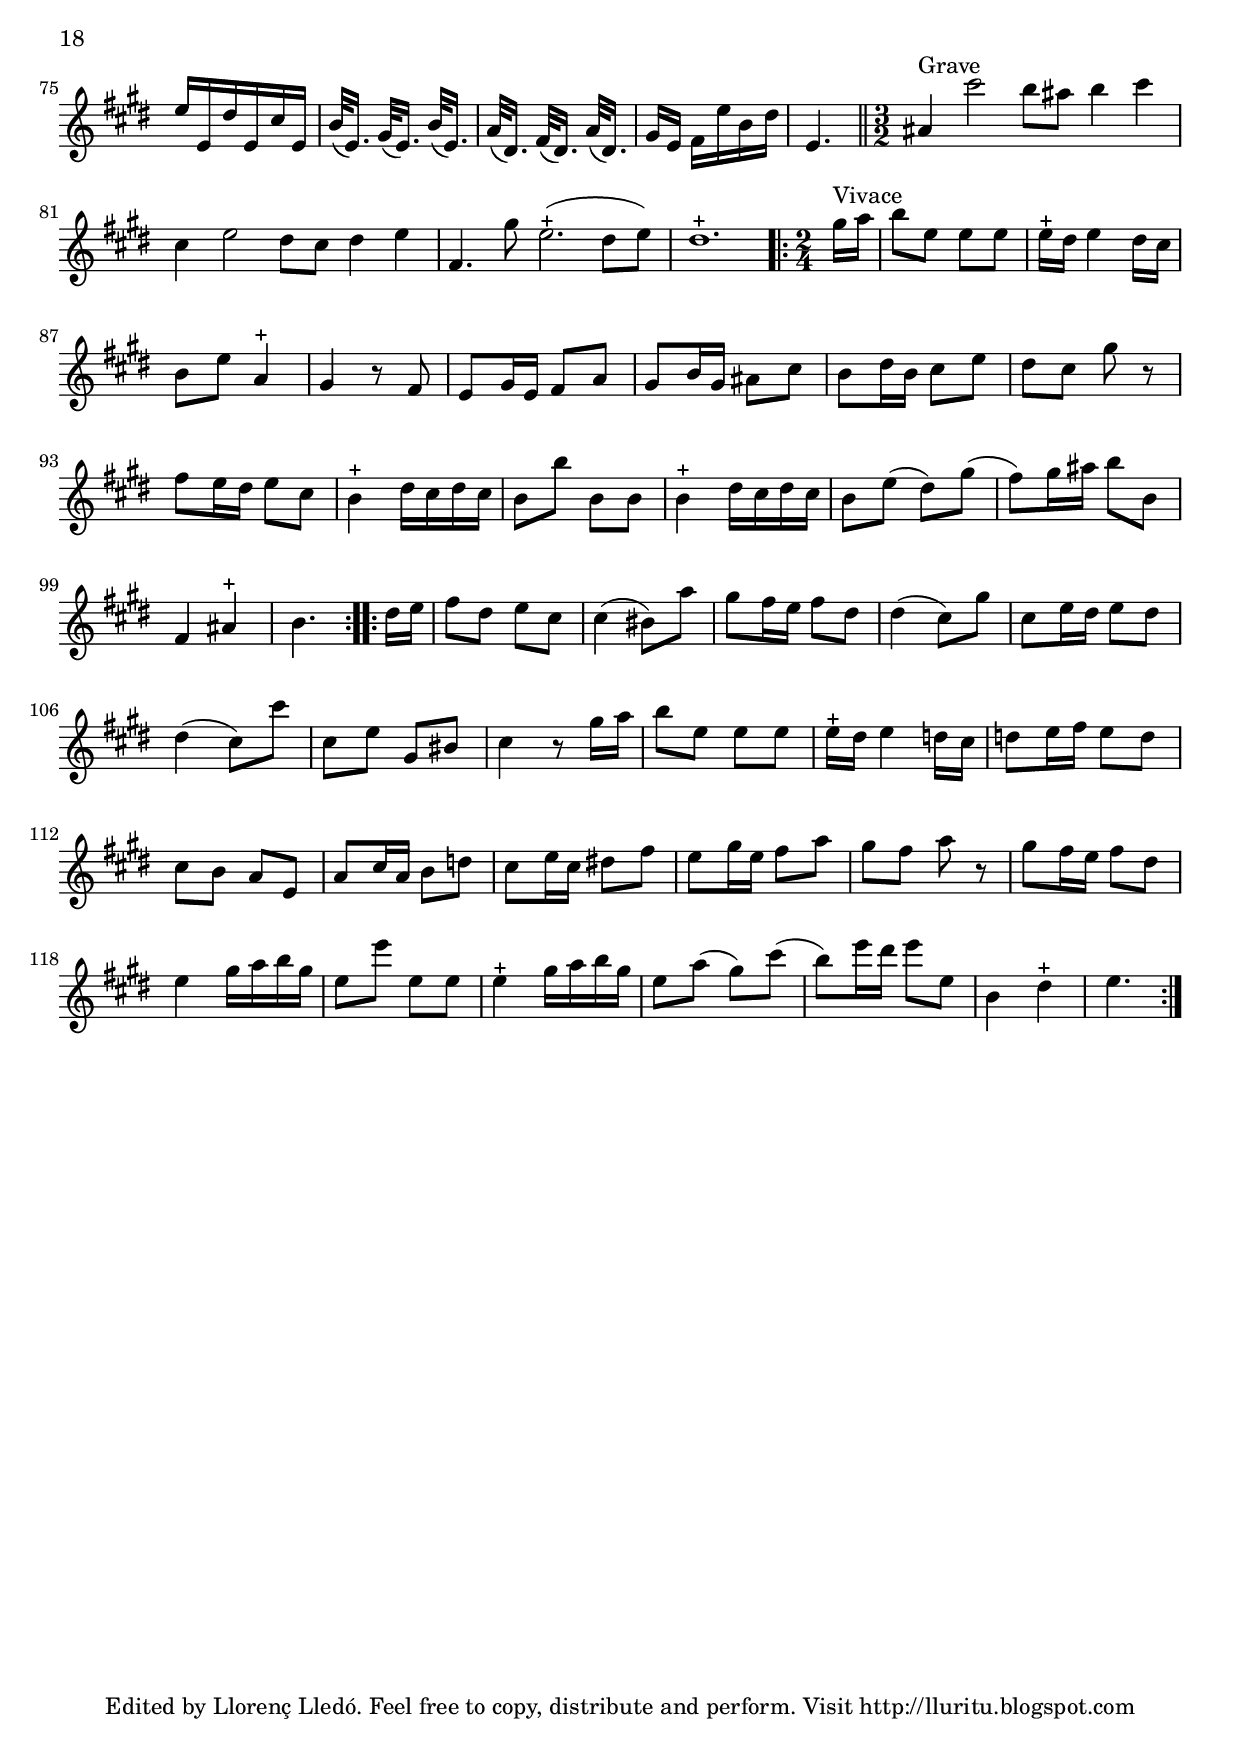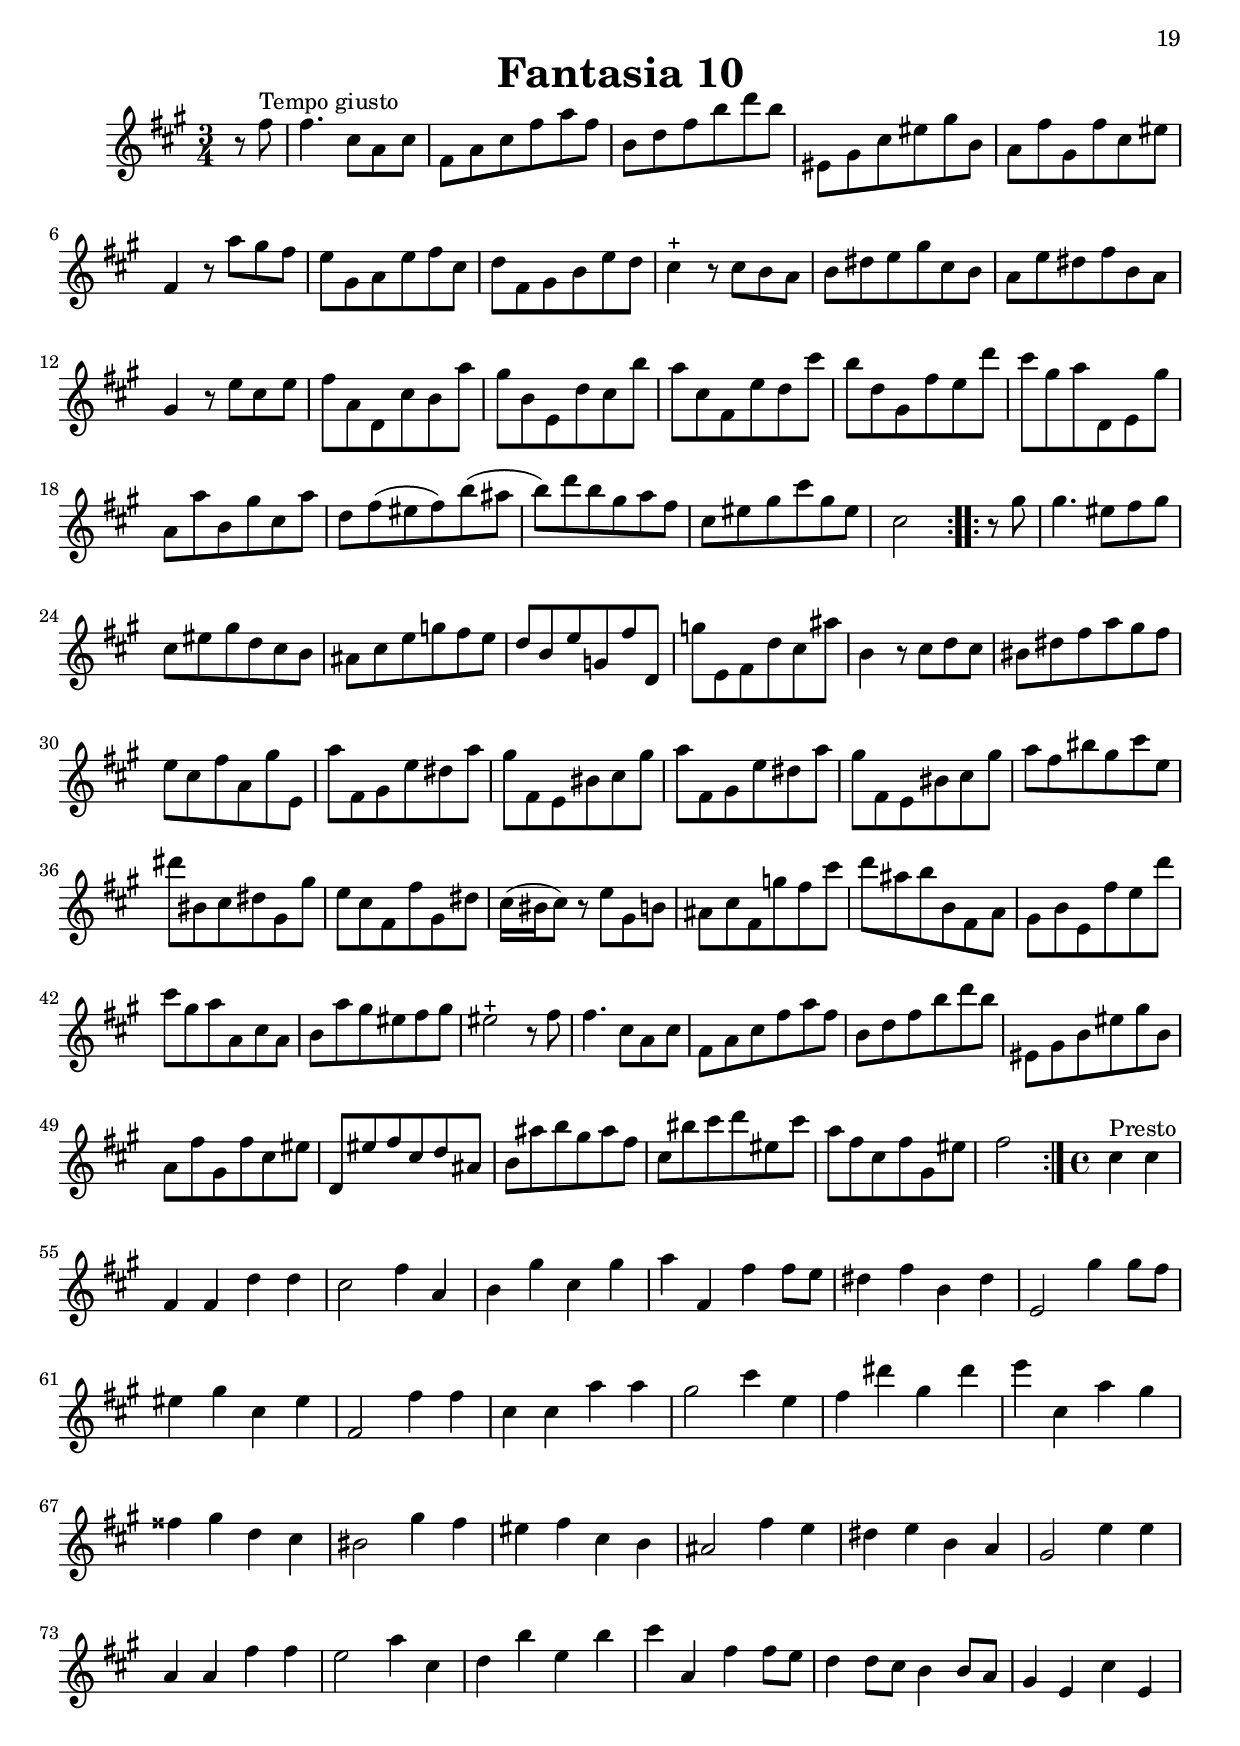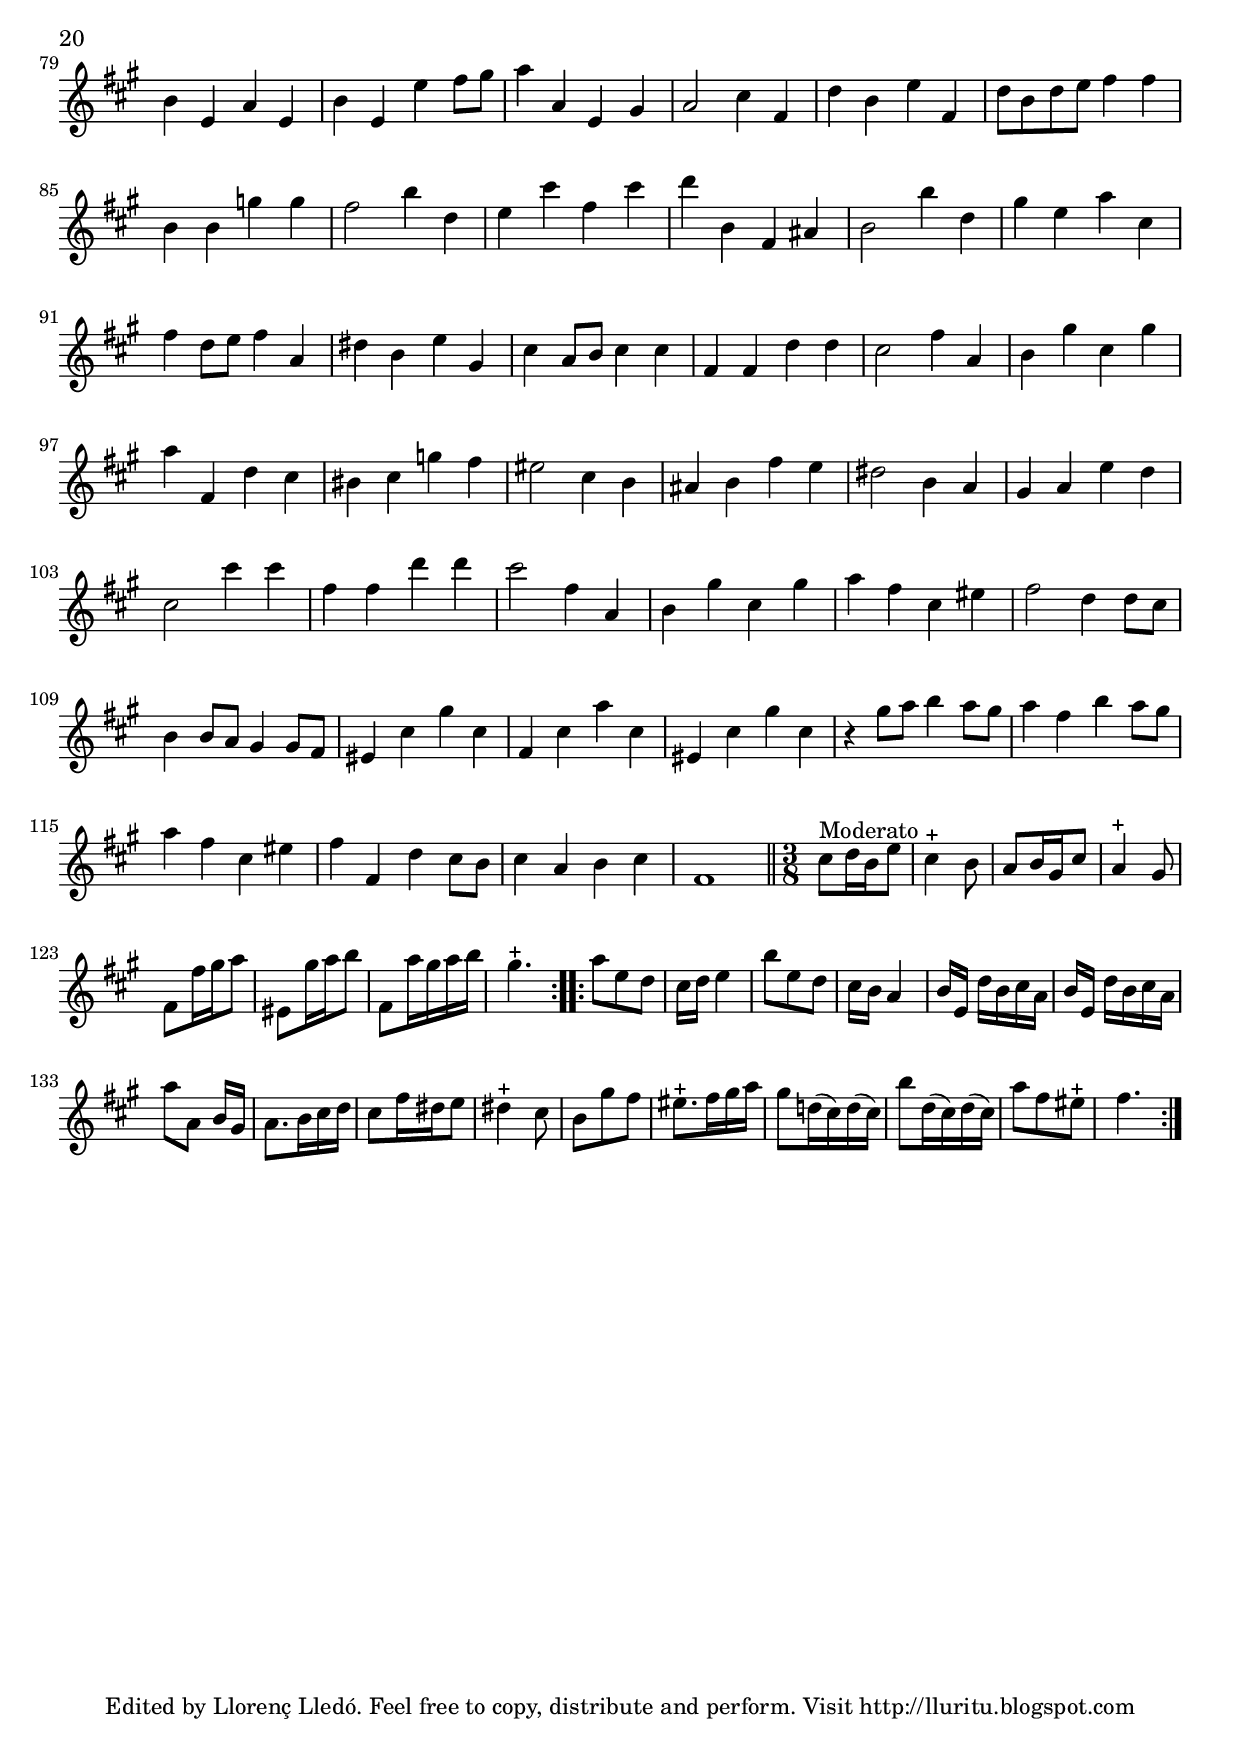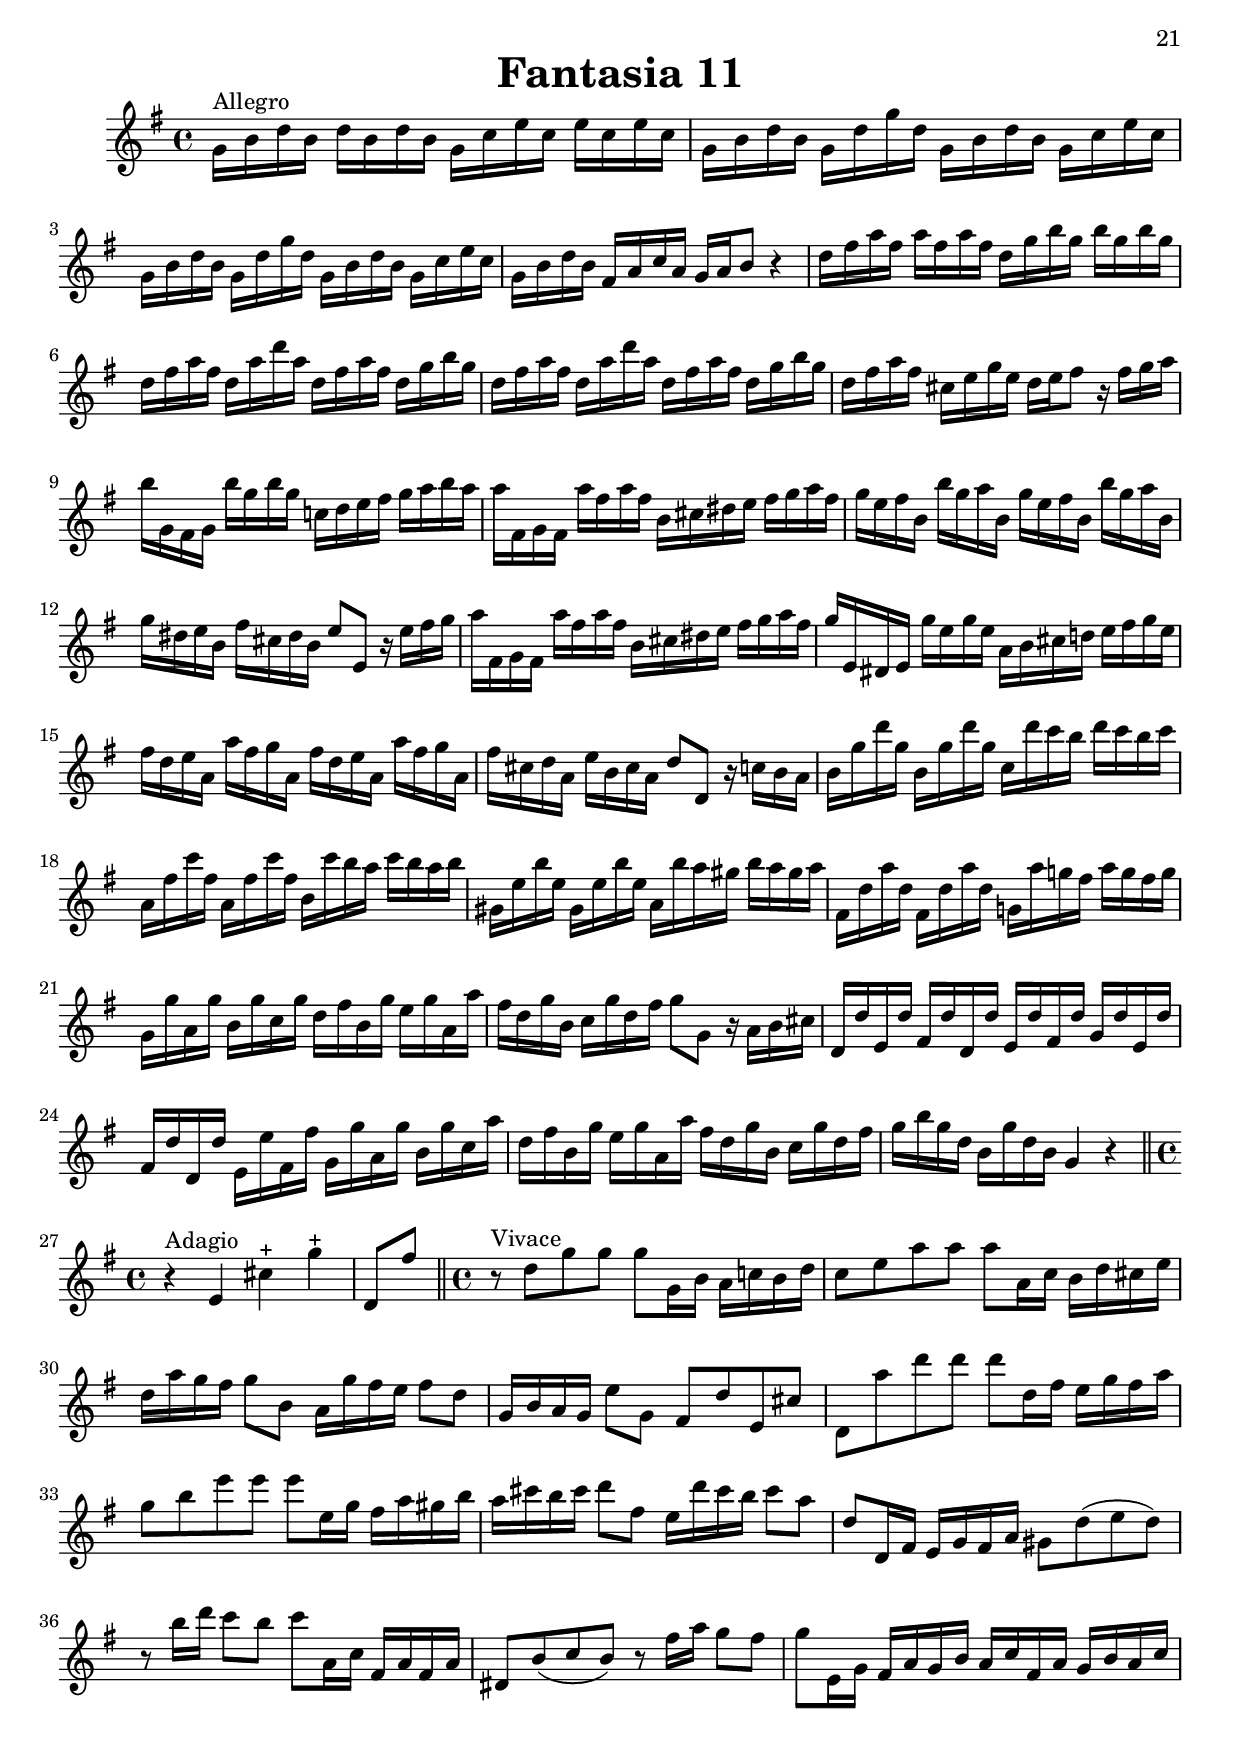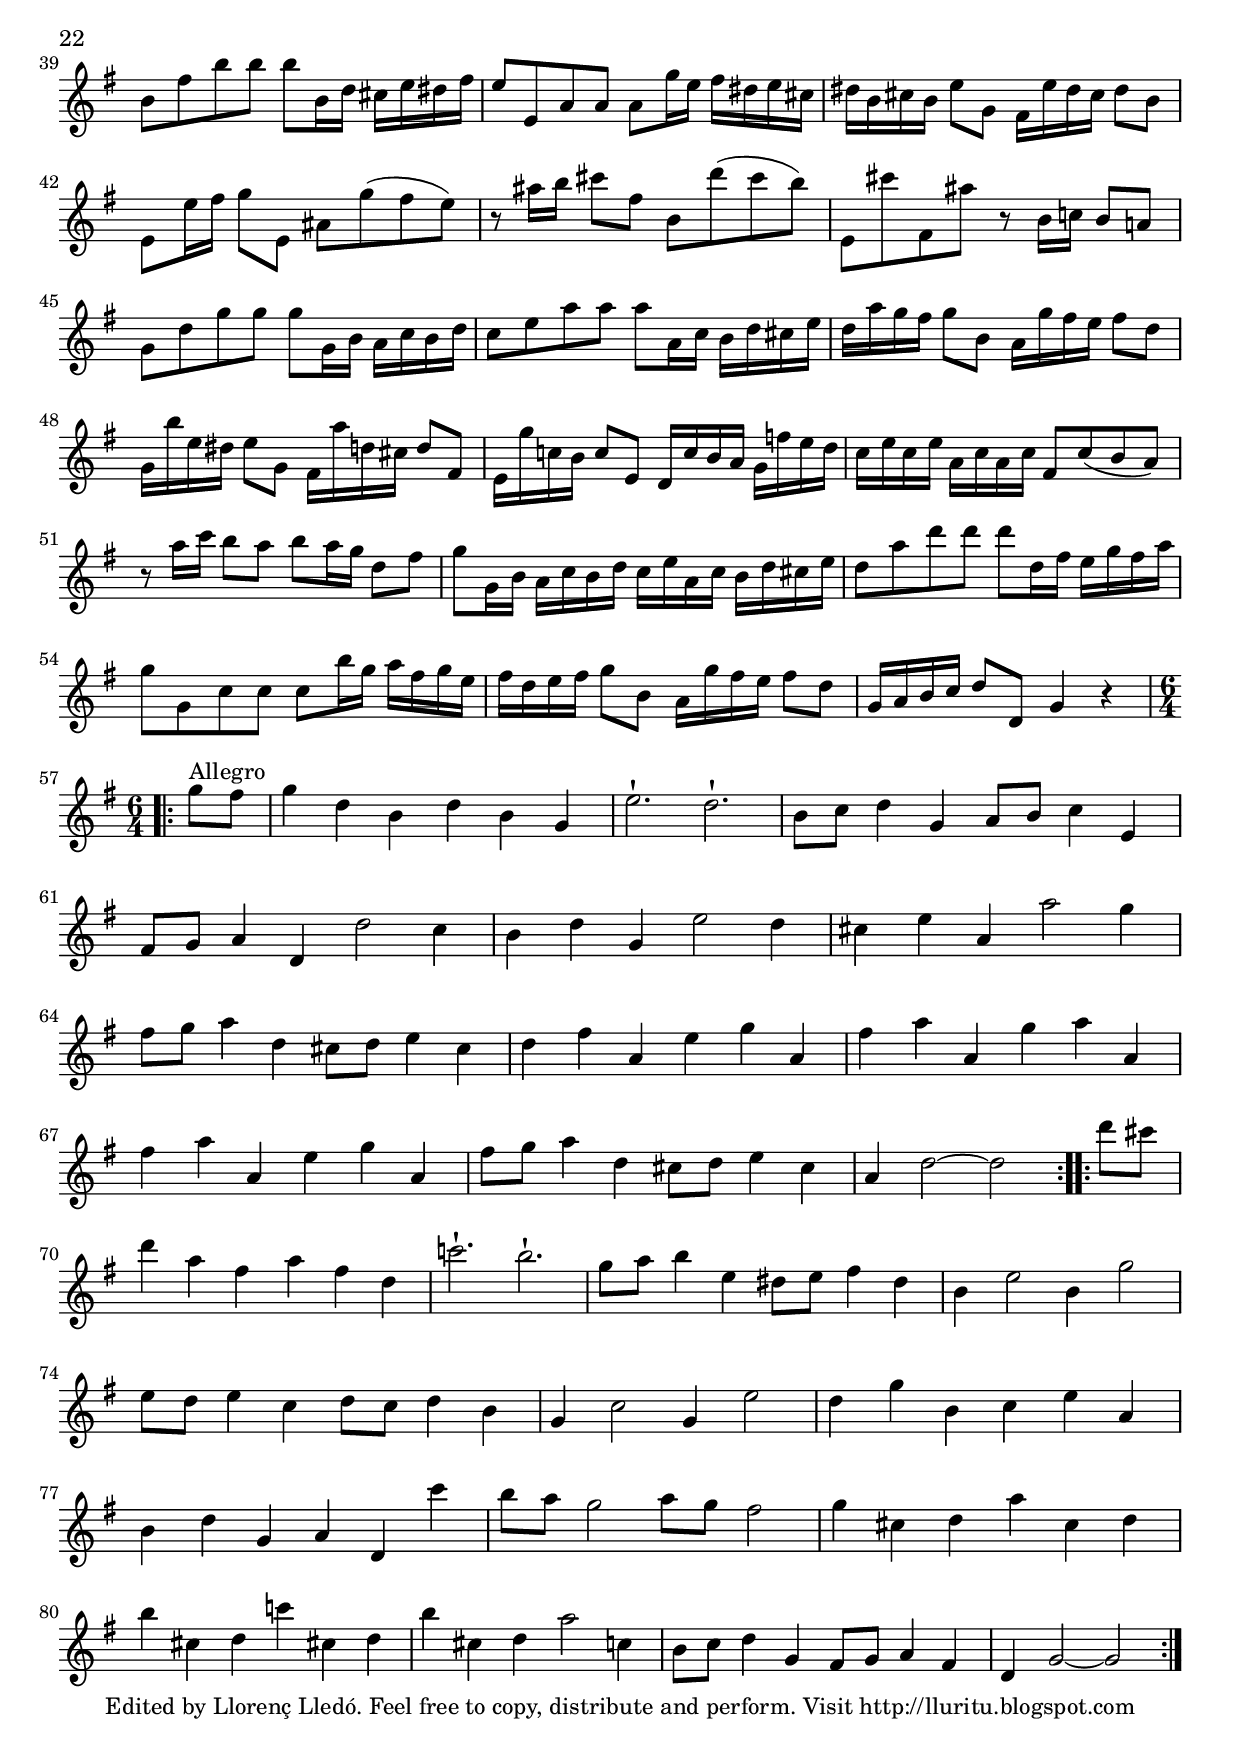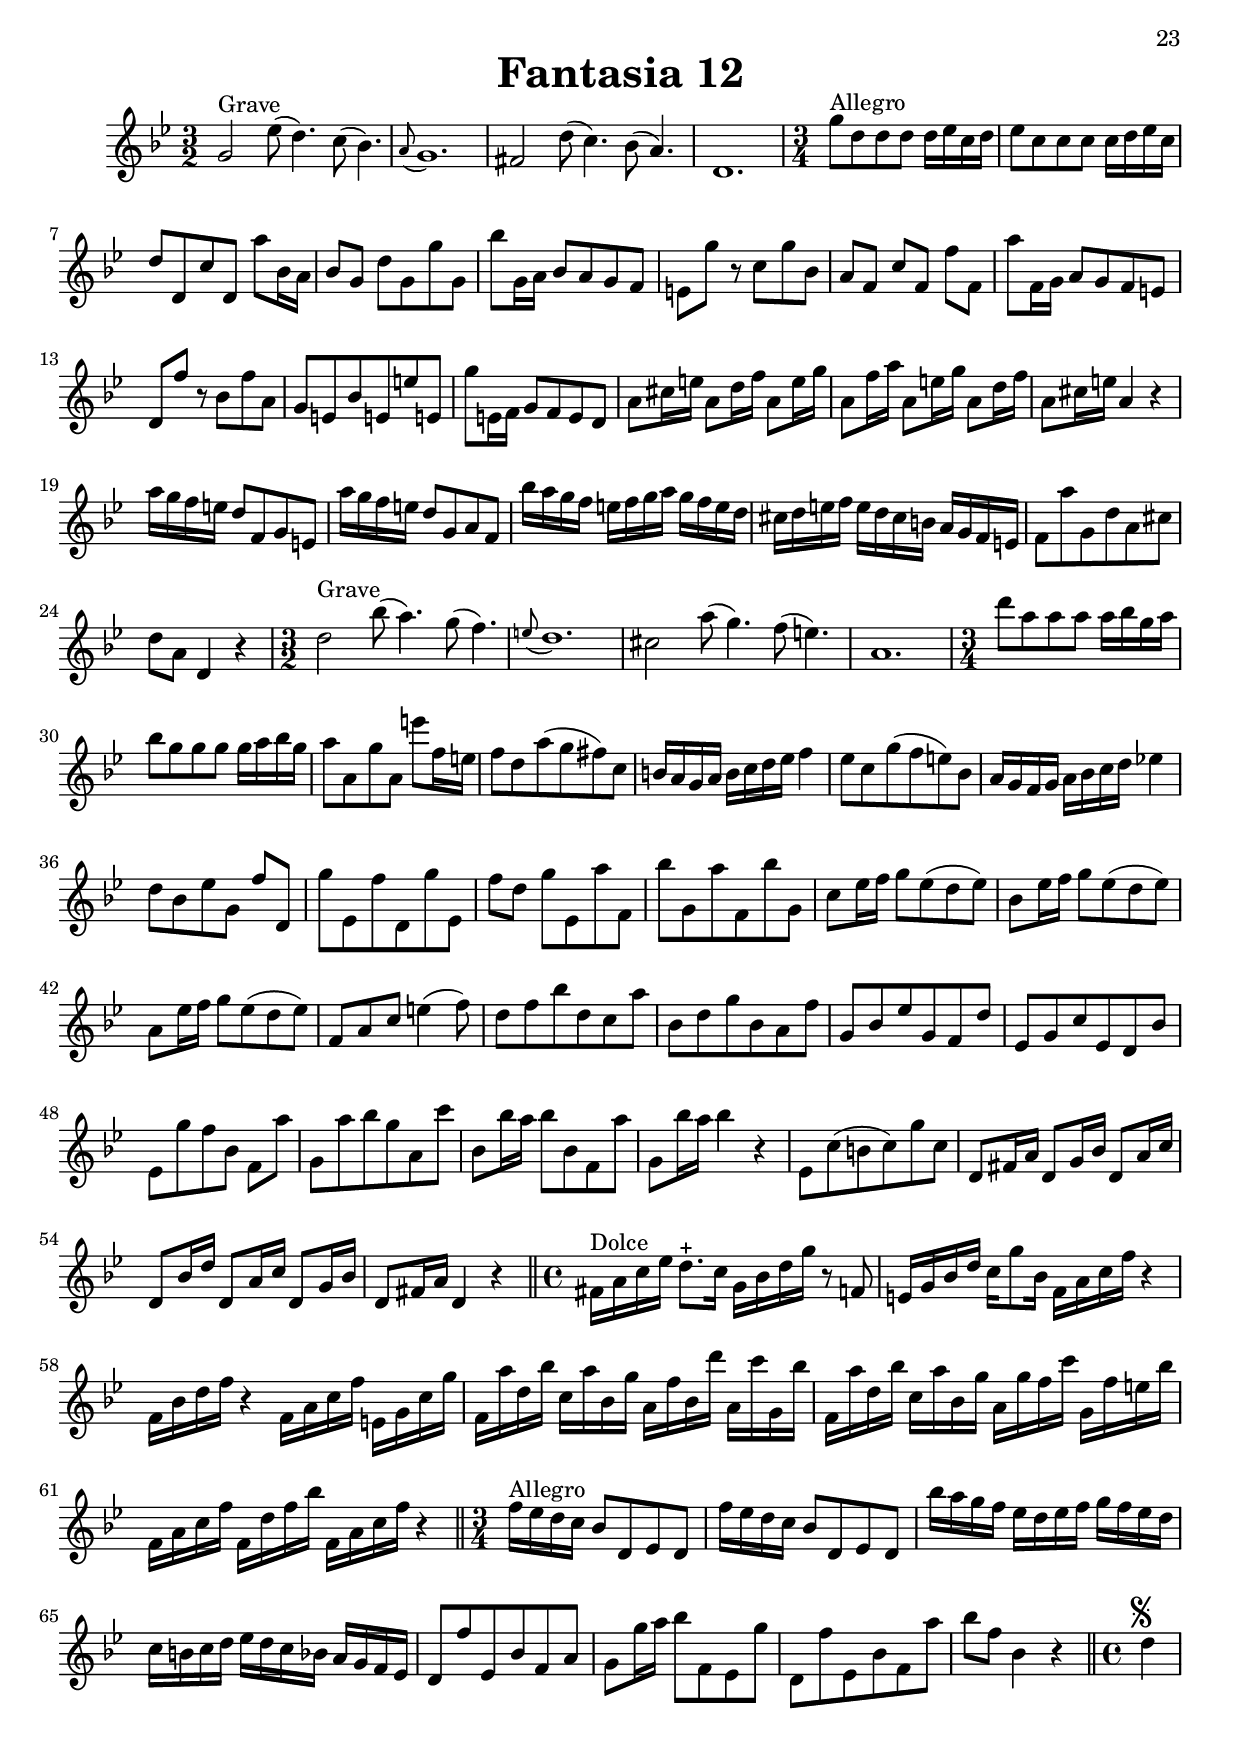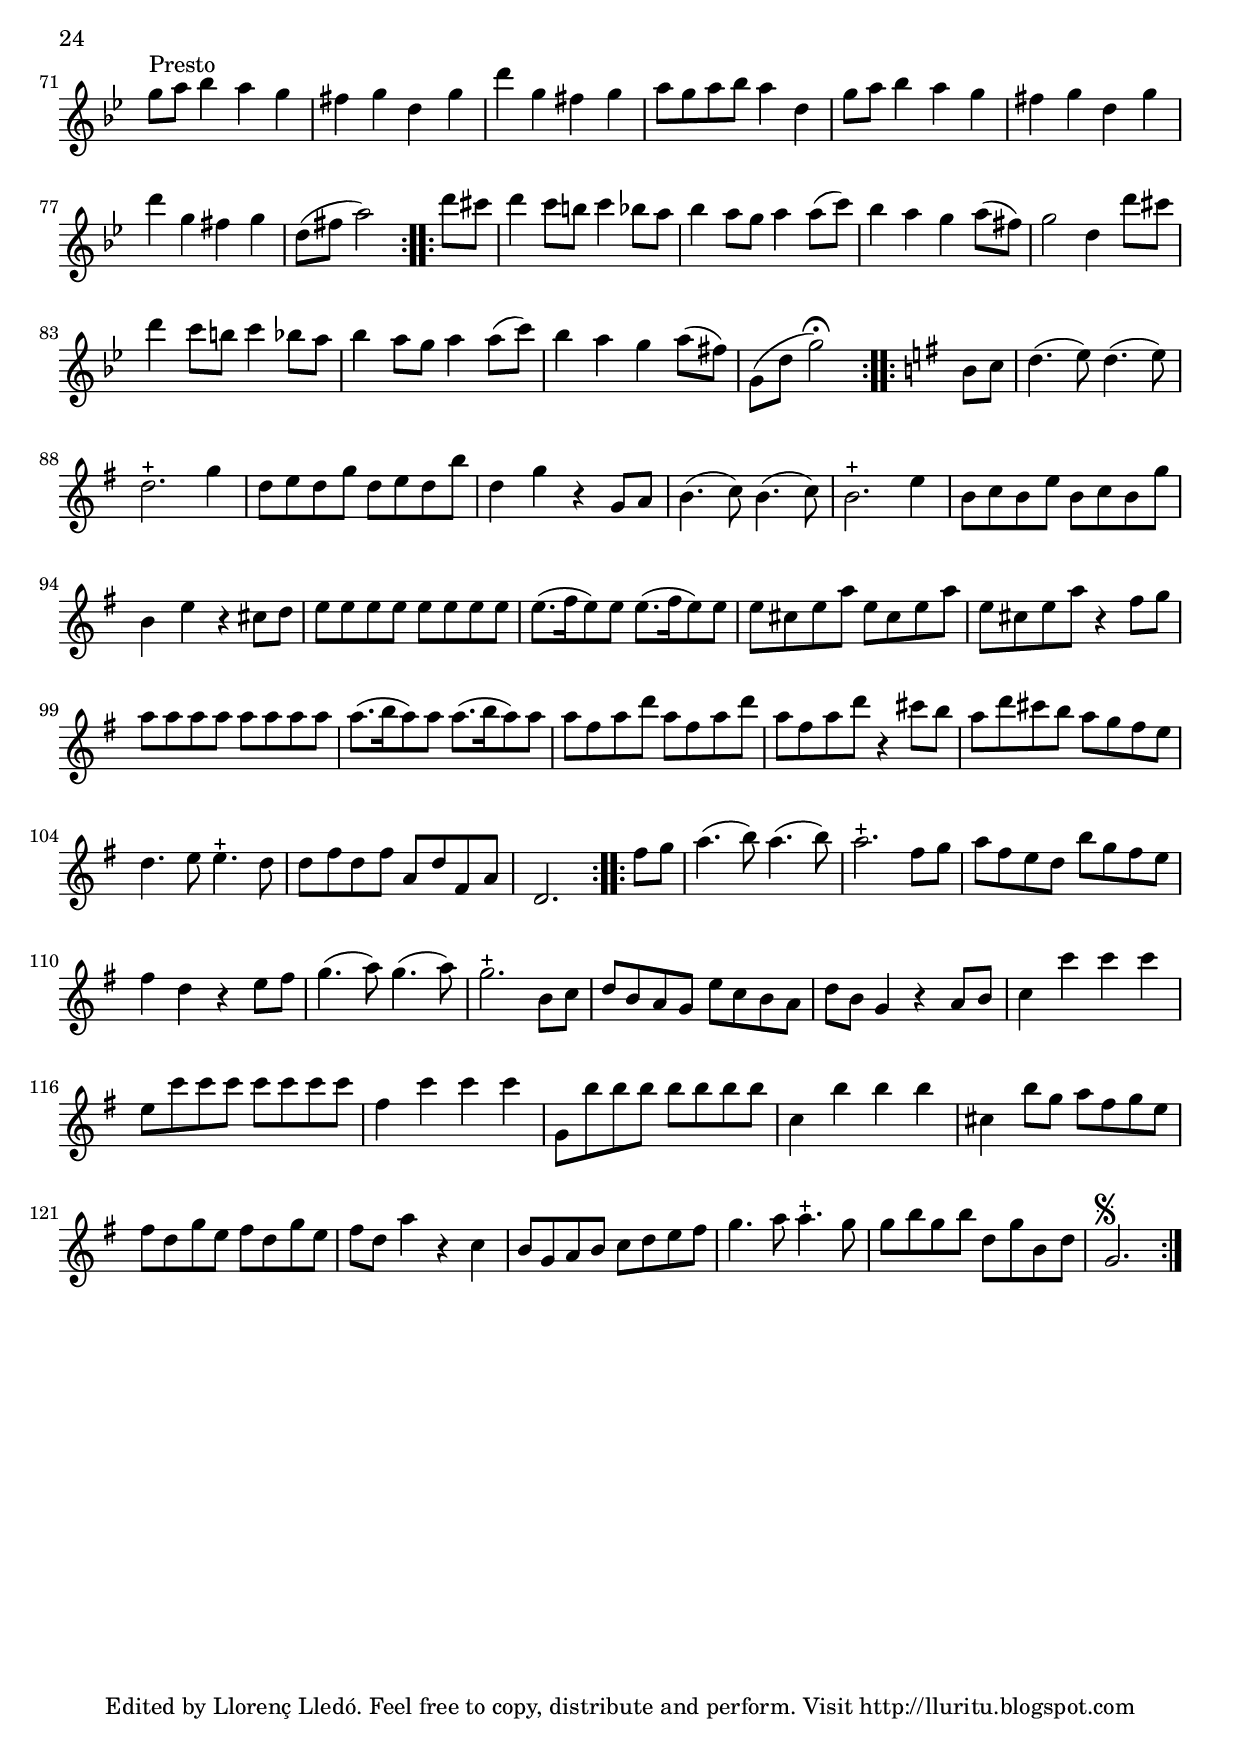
\version "2.14.2"

\version "2.12.3"

fantasiau = \relative c'' {
\clef treble
\time 4/4
\key a \major

a4 ^"Vivace" ~ a16 b a e a cis a e a b a e | a cis a e a e' a, e a e' fis d e cis d b | cis e fis d e cis d b cis a b cis d e fis gis |
a e cis a a' e cis a a'8 a, r4 |
d16-+ cis d4. fis16 d8. a'16 d,8. | cis16-+ b cis4. e16 cis8. a'16 cis,8. | 
d,16 cis' b a fis' cis b a d, cis' b a fis' cis b a | dis, cis' b a a' cis, b a  dis, cis' b a a' cis, b a |
e gis b gis e' b gis' e e, a cis a e' cis a' e | e, gis b gis e' b gis' e b'8 e,, r4 |

a4-| d-| cis-| fis-| | d8 b e e, a cis b a | e' gis, a' fis, gis' e, cis'' a, | a' fis b b, e gis, cis b |
ais e'16 fis32 g fis8 e d fis, b ais | gis d'16 e32 fis e8 d cis g16 a32 b a8 g | 
d' fis,  g' e, fis' d, b'' g, | g' e a a, d,16 d' cis d fis d cis d | d, d' cis d a' d, cis d a cis b cis e cis b cis |
a cis b cis a' cis, b cis gis d' cis d e d cis d | e, d' cis d b' d, cis d a8 cis' d, b' | cis, a' fis a d,16 fis b, d e gis e, d' | a d cis b cis8 fis, d b'' e,, gis' | a, g' d fis cis16 a' gis a fis a gis a |
d,8 b e e, a cis16 b cis8 fis, | d b'' e, gis a,4 r |

a'4^"Ad." ~ \times 2/3 { a16^"All." e cis } \times 2/3 { e[ cis a] } \times 2/3 { a'\p e cis } \times 2/3 { e[ cis a] } r4 | g'4^"Ad."\f ~ \times 2/3 { g16^"All." e cis } \times 2/3 { e[ cis a] } \times 2/3 { g'\p e cis } \times 2/3 { e[ cis a] } r4 |
fis'32\f^"Adagio" cis d8. e32 cis d8. a'32 cis, d8. e32 cis d8. |
b'4^"Ad." ~  \times 2/3 { b16^"All." fis dis } \times 2/3 { fis[ dis b] } \times 2/3 { b'\p fis dis } \times 2/3 { fis[ dis b] } r4 | a'4\f^"Ad." ~ \times 2/3 { a16^"All." fis dis } \times 2/3 { fis[ dis b] } \times 2/3 { a'\p fis dis } \times 2/3 { fis[ dis b] } r4 |
gis'!32^"Adagio"\f dis e8. fis32 dis e8. b'32 dis, e8. fis32 dis e8. |
fis,16[ d'!32 cis d16 fis] r fis e d gis,[ d'32 cis d16 fis] r fis e d | a[ cis32 b cis16 a'] gis, cis e a fis,[ cis'32 b cis16 a'] e, cis' e a | dis,,8[ r16 cis'] cis8.-+ b32 cis e,16-| b'( dis e) a,-| cis( dis e) |
gis,-| b( dis e) fis,-| a( dis e) e,4 

\set Timing.measurePosition = #(ly:make-moment 4 4 )

\time 3/8
\set Timing.measurePosition = #(ly:make-moment 0 3 )
\repeat volta 2 {
cis'16  ^"Allegro" d e cis d b | a b a gis a8 | b16 cis d e, d'8 | d-+ cis16 b cis8 |
fis16 gis a cis, fis e | dis e fis dis b a | gis e' fis,8 dis' | e,16 gis b e dis e | e, a cis e dis e | e,16 gis b e dis e | gis, e' fis,8 dis' | e e, r | 
}

\repeat volta 2 {
d'16 e fis d e cis | d8 cis b | cis16 d e cis d b | cis8 b a | fis'16 e fis d cis d | a' gis a cis, b a | b8 e, gis |
a16 cis e a gis a | a, d fis a gis a | a, cis e a gis a | fis e fis d cis d | a' gis a cis, b a | b8 e, gis |
}
\alternative{
{ a8. cis16 b a | }
{ a4. \bar "||" }
}

}


\version "2.12.3"

fantasiados = \relative c'' {
\clef treble
\time 3/4
\key a \minor

a4 ^"Grave" c e | f, r16 e' d cis d f a d | g,,4 b d | e, r16 d' c b c e g c | f,,4 a c | d,16 c' b a c a gis a gis a gis a | e a gis a c a gis a gis a gis a | f a d f, a d f a, d f a d, | f a d f, a d, f a, d4 | 
 
r8 d, a'4.-+ gis16 a | gis dis' e b gis a b gis e4 \bar "||"

r8 ^"Vivace" c'16 d e8 gis, a f' | gis, f' e fis, g e' | fis, e' d e, f d' | e,16 d' c b c8 a e gis' | a, a'16 gis a8 e a c | 
b, b' cis, a' dis, fis | e, g'16 a b8 dis, e c' | dis, c' b cis, d b' | cis, b' a b, c a' | b,16 a' g fis g8 e b dis |
e, e'16 dis e8 b e g | a, a' b, g' cis, g' | d, d'16 cis d8 a d f | g, g' a, f' b, d' | c, e16 g c8 c, c' c, | r e16\p g c8 c, c' c, |
r e16\f g c8 c, c' c, | a'16 bes a g f g f e d e d c | b8 d16 c b c b a g a g f | e8 g' f, a' g, b | c  e16 f g8 b, c e, | 
f f'16 g a8 cis, d bes'| cis, bes' a b, c a' | b, a' g a, bes g' | a,16 g' f e f8 d a cis' | d,, f'16 a d8 d, d' d, |
r f16\p a d8 d, d' d, | c\f fis b, g' a, a' | g, b' fis, a' g, b' | d, gis c, a' b, b' | a, c' gis, b' a, c' |
d,, bes''16 a bes8 d, e, gis' | f, a'16 gis a8 c, e, a' | d,, bes''16\p a bes8 d, e, gis' | f, a'16 gis a8 c, e, a |
d, f'16\f e f8 a, d f | e, e' fis, d' gis, b' | 
a, c16 d e8 gis, a f' | gis, f' e fis, g e' | fis, e' d e, f d' | e,16 d' c b c8 a e gis' |
a, c16 e a8 a, a' a, | r8 c16\p e a8 a, a' a, |  r8 c16\f e a8 a, a' a, | 
f'16 g f e d e d c b c b a | f'\p g f e d e d c b c b a | 
gis'8 e a c, e, gis' | a e a,4 \bar "||" 

\set Timing.measurePosition = #(ly:make-moment 3 3)

\time 4/4
c4 ^"Adagio" ~ \times 4/6 { c16 g' f e d c } d16.[ fis,32 g8] ~ \times 4/6 { g16 d' c b a g } | e'16.[ b32 c8] ~ \times 4/6 { c16 g' f e d c } d16.[ fis,32 g8] r d'16. e32 | f16 a, g-+ f f' b, a-+ g f'16.[ d32 e8] r e16. fis32 | g16 b, a-+ g g' cis, b-+ a g'16.[ e32 f!8] r16 g g-+ f32 g |
a8 f,16. a'32 f,16 f' f-+ e32 f g8 e,16. g'32 e,16 e' e-+ d32 e | f8 d,16. f'32 d,16 d' d-+ c32 d e16 d32 c f16 e32 d g16 e, a' f, |
b-+ a32 g c16 f d8.-+ c16 c16.[ g32 ees'8] \times 4/6 { r16 fis, g a g fis } | 
c'16.[ a32 ees'8] \times 4/6 { r16 fis, g a g fis } ees'16.[ c32 a'8] r16 ees d c | b32[ g' a b c16. c,32] g16 d'8.-+ c4 \bar "||"

\set Timing.measurePosition = #(ly:make-moment 4 4)

\time 2/4
\partial 8 e8 ^"Allegro" | a b16 c b8 a gis a r e | d16 c b a  e'8 a, | gis a r e |
a16 b c a b c d b | c b a c e, gis b8 | a16 b c a b c d b | c b a c e, gis b8 | c[ cis d dis] | e16 dis e8 r fis |
g[ gis a ais] | b16 ais b8 r b | a16 g fis e g fis e dis | e b g e e' b g e |
e'8[ dis d cis] | c b r a | g[ e' fis, dis'] | e,4. \bar ":|:"

b'8 | e g16 f! e8 d | cis a' r g | f e16 d f e d cis | d8 a d,16 d' c! b | c8 e, fis16 c' b a | b8 g16 fis g a b cis |
d8 fis, gis16 d' c b | c8 a16 gis a8 e' | f, f'16 e d c b a | gis4 r8 e' |
a b16 c b8 a gis a r e | d16 c b a  e'8 a, | gis a r a | bes[ b c cis] | d16 cis d8 f e | a g16 f e d c b | a c b a e' c b a |
f'8 e g fis | a[ gis b e,] | c b16 a e8 gis | a4. \bar ":|:"

}


\version "2.12.3"

fantasiatres = \relative c'' {
\clef treble
\time 4/4
\key b \minor

b16 ^"Largo" d fis4. a,16 cis fis4. | g,16 b  e4( eis16)  fis fis,4 r |

r16 ^"Vivace" d'32[ cis d16 b] g' b, cis g' d[ fis32 e fis16 d] a' cis, dis a' | e[ g32 fis g16 e] ais fis cis' e, d fis b d, e cis' fis, ais |
b,( cis d) a-| gis d' fis, d' eis, cis'( bis cis) gis' cis, b' cis, |
r a32[ gis a16 fis] d' fis, gis d' a[ cis32 b cis16 a] e' gis, ais e' | b[ d32 cis d16 b] eis cis gis' b, a cis fis a, b gis' cis, eis | fis, a cis fis 
r a cis, e dis fis b, b' cis, a' dis, fis | e, g b e r g b, d cis e a, a' b, g' cis, e | d, fis a d 
r fis d a' g, b'( a g) g, b' e,, g' | fis, a'( g fis) fis, a' d,, fis'
g, b'( a g) g, b' e,, g' | fis, a'( g fis) fis, a' d,, fis'
g, b' fis, a' e, g' d, fis' | cis e a,8 
r16 g fis e fis a' b, d g, e' a, cis | fis, a' b, d g, e' a, cis d, fis' e, g' fis, a' g, b' | a, cis fis, d' g, e' a, cis 
d, cis'( d b) d, fis' d cis | e, cis'( d b) fis fis' d cis g cis( d b) e[ fis32 e d16 e] |
fis, ais cis fis fis, b d fis fis, ais cis8 r4 |

d16 ^"Largo" fis a4. cis,16 e a4. | b,16 d g4( gis16) a cis, e a,8 r4 |
e'16 g! b4. d,16 fis b4. | c,16 e a4( ais16) b d, fis b,8 r4 |

r16 ^"Vivace" g32[ fis g16 e] c' e, fis c' g[ b32 a b16 g] d' fis, gis d' | a[ c32 b c16 a] dis b fis' a, g b e g, a fis' b, dis |
e, e'( fis g) cis, g' b, g' a, cis e g r b a g | d, fis'( g fis) b, fis' a, fis' g, b d fis r
b g dis | e( fis g) e cis( d e) cis ais( b cis) ais fis e' d cis |
r d32[ cis d16 b] g' b, cis g' d[ fis32 e fis16 d] a' cis, dis a' | e[ g32 fis g16 e] ais fis cis' e, d fis b d, e cis' fis, ais |
b,( cis d) b e, cis' fis, ais d, cis'( d b) e, cis' fis, ais |
d, fis b a e gis cis b fis ais d cis g b e g | fis, ais'( b cis) d,, fis' b b, e, g'( fis e) fis, d' cis ais' |
b, fis d' b fis' d b' fis d fis b,8 r4 |

\time 6/8
\repeat volta 2 {
\partial 8 fis'8 ^"Allegro" | fis e fis d cis d | b ais b fis b d | e, cis' e fis, d' cis | d e cis b4 
fis'8 | e,4 g'8 d,4 fis'8 | a, e' d cis d e | fis,4 a'8 e,4 g'8 | d, fis' e fis g a |
g,4 b'8 e, g b | fis,4 a'8 d, fis a | e,4 g'8 cis, e g | d, a' fis' fis, a d | g, b e a, d cis |
d, cis'4 ~ cis4 d8 | g, cis4 ~ cis4 d8 | fis, cis'4 ~ cis4 d8 | 
b d g a, g' fis | g, b e gis, e' d | a cis e g, e' g, | fis4 a'8 b, cis d | g, cis d a d cis | d,4. r8 r }

\repeat volta 2 {
a''8 | a g a fis e fis | d cis d a d fis | g, e' g a, fis' e | fis g e d4 fis8| gis, b e e,4 d'8 | cis d b a4 
b8 | ais cis fis fis,4 cis'8 | d e cis b4 fis'8 | g, b e fis, a d | e,4 cis'8 g4 b8 | fis ais cis fis,4 e8 |
d cis' b fis b ais | b ais'4 ~ ais4 b8 | e, ais4 ~ ais4 b8 | d, ais'4 ~ ais4 b8 | 
c, e g b, e g| ais, g' fis b, d fis | e, cis' b fis4 ais'8 | b,4. r8 r }

}


\version "2.12.3"

fantasiaquatre = \relative c'' {
\clef treble
\time 4/4
\key bes \major

\partial 8 f16.^"Andante" bes,32 | g'8 g ees, g' g16. ees32 f8 r8 d16. bes32 | ees8 ees f, ees' ees16. c32 d8 r8  d16. ees32 |
fis,8 a' d,,16 ees'( d c) bes( g) a( fis) g8 g'16. bes32 | cis,8 e' a,,16 bes'( a g) f( d) e( cis) d b cis d |
ees,! fis' g c, g d'( c b) b8( c) r8 c16. ees32 | a,16 e' f g, f ees' d c d c  bes8 r f'16. bes,32 |
g'16 ees, d f' ees g, f d' ees, d' c g' ees d c bes | a g f8 r bes'16. bes,32 bes16[ bes'32 a bes16 d,,] ees8 bes''16. bes,32 |
bes16 bes'32 a bes16 f, g8  bes'16. bes,32 c16 ees, f d' ees g, a f' |  ees( d) c( bes) f bes ees, a  d,32( f bes8.) r8 bes'16.\p bes,32 |
bes16[ bes'32 a bes16 d,,] ees8 bes''16. bes,32 bes16 bes'32 a bes16 f, g8  bes'16. bes,32 |
c16\f ees, f d' ees g, a f' ees( d) c( bes) f bes ees, a  | d,32[( f bes8.])
\set Timing.measurePosition = #(ly:make-moment 3 2)  \bar "||"


\time 3/4
bes8^"Allegro" f'4 g bes,8 | a16 c a f a c a f a c a f |
bes8           f'4 g bes,8 | a16 c a f c'8 f, r ees | d bes' ees, bes' f bes |
g16 ees g bes ees8[ g,] f g16 f | e8 c' f, c' g c | a16 f a c f8 a, bes f' |
ees, g' d, f' f, a' | g, bes' f, a' bes, g' | a, f' f, ees' bes d |
ees, c' d, bes' f a | r bes16 a bes8 c d e |
f, c''4 d f,8 | e16 g e c e g e c e g e c | 
f8 c'4 d f,8 | e16 g e c g'8 c, r bes | a f' bes, f' c f | d16 bes d f bes8[ d,] c d16 c |
b8 g' c, g' d g | e16 c e g c8 e, f c' | bes, d' a, c' c, a' | d, bes' c, a' f d' |
e, c' c, bes' f a | bes, g' a, f' c e | 
r f16 e f8 d ees c | g16 a b c d8 f, ees c' | f, d' ees, c' d, b' |
ees, c'16 b c8 a bes g | d'16 e fis g a8 c, bes g' | c, a' bes, g' a, fis' | 
bes, g'16 fis g8 e e( fis) | r ees!16 d ees8 cis cis( d) | r bes'16 a bes8 g aes c, |
fis[ d] bes[ a16 g] d8 fis' | g,16 f'! ees d ees8 c' d, b' |
 c,16 bes' a g a8 g16 f c8 e | f,16 ees' d c d8 bes' c, a' |
bes,8 f'4 g bes,8 | a16 c a f a c a f a c a f | 
bes8           f'4 g bes,8 | a16 c a f c'8 f, r ees | d f' ees, g' f, d' |
g, ees'16 d ees8[ g,] f g16 f | e8 g' f, a' g, e' | a, f'16 e f8 a, bes d |
g, ees' f, d' d, f' | ees, g' d, f' g, bes' | f,[ a'] a, ees' bes d |
ees, c' d, bes' f a | r8 bes16 a bes c d ees f d ees f | ees,8 g' d, f' g, bes' |
f,[ a'] a, ees' bes d | ees, c' d, bes' f a | bes4 r4 r4

\time 4/4
\repeat volta 2 {
f'2 ^\markup { \musicglyph #"scripts.segno" }  
ees16(^"Presto" f g8) f4 | d c8( d) ees( d) c( d) |
bes4 f bes8( c16 d) c8( d16 ees) | d4-+ c  r2 |
bes4\p f bes8( c16 d) c8( d16 ees) | d4-+ c r2 |
f2\f ees16( f g8) f4 | d c8( d) ees( d) c( d) |
bes4 f f' bes, | bes' a8[ g f ees d c] | bes'4 bes, d8( c) bes( a) | bes2^\fermata r2
}

d2 c16( d ees8) d4 | g fis8( g) a( gis) fis( g) |
d2 c16( d ees8) d4 |  bes' a r2 |
bes4 g,8 f e4 bes'' | a f,8 e d4 f' | e f8( d) f( e) d( cis) |
d f ees! d ees( d) c( b) | 
c( ees) g2 f4 | a, bes r2 |
c8(\p ees) g2 f4 | a, bes r2 |
ees8\f f ees c d ees d bes | c d c a bes4 f' |
d c8( d) ees( d) c( bes) | a f g a bes c d ees ^\markup { \musicglyph #"scripts.segno" } |

}


\version "2.12.3"

fantasiacinc = \relative c'' {
\clef treble
\time 4/4
\key c \major

\partial 8 c8 ^"Presto" | e c f c g' c, e c | f c g' c, a' c, g' c, | a' c, b' c, c' c, e g | c c, e g c4 r | 

\time 3/2
\grace{c,16[( e]} g2.)^"Largo" a4( f2) | \grace{g,16[( c]} e2.) f4( d2) | \grace{e,16[( g]} c2.) e4( d2) |
e4.-+( d16 e) d2

\time 4/4
\partial 4 r8 g,8^"Presto" | b g c g d' g, b g | c g d' g, e' g, d' g, | e' g, fis' g, g' g, b d | g g, b d g4 r |

\time 3/2
\grace{g,16[( b]} d2.)^"Dolce" e4( c2) | \grace{d,16[( g]} b2.) c4( a2) | \grace{g16[( fis]} g2.) b4( a2) |
b4.-+( a16 b) a2 d | e,4. d'8 g4. b,8 c2 | fis,4. c'8 a'4. b,8 c2 | g4. c8 b4. g'8 d4. fis8 | g,4. b16 d g4. g,8\p d'2 |
e,4. d'8 g4. b,8 c2 | fis,4. c'8 a'4. b,8 c2 | g4. c8 b4. g'8 d4. fis8 | g,1. \bar "||" |

\time 9/8
c4.-|\f a-| d-| | b-| g-| c-| | a-| f-| g-| |
c4 e8 a,4 a'8 d,4 fis8 | b,4 g'8 g,4 f'8 c4 e8 | a,4 f'8 f,4 e'8 g,4 d'8 |
c8 e g a, a' g d g fis | b, fis' g g, g' f c f e | a, e' f f, f' e g, d' b |
c e g e g c r4. | d,8 f a f a d r4. | e,,8 gis b gis b e r4. |
a4 a,8 fis'4 d8 b'4 b,8 | gis'4 e,8 e'4 c8 a'4 a,8 | f'4 d,8 d'4 f,8 e'4 e,8 |
a c e fis, dis' e b e dis | gis, b e e, d'! b a c e | f, gis' a d,, gis' a e, a' gis |
a, c e c e a r4. | g,!8 cis e cis e a r4. | 
f,8 a d f d f a g f | e, g cis e cis e g f e | 
d'4 d,8 b'4 g8 e'4 e,8 | cis'4 a,8 a'4 f8 d'4 d,8 | bes'4 g,8 g'4 bes,8 a'4 a,8|
d a c b! g b e g, d' | cis e cis a a' g d f d | bes d bes g e' d a d cis |
d, d' e f e d r4. | c!8 a' g fis g a r4. | b,8 fis' e dis e fis b, b' a |
e fis g cis,4 g'8 fis g a | dis, e fis b,4 b'8 e, g b | c, e a a, a' c b,4 dis8 |
e e, d' cis4. fis8 fis, e' | dis4. b8 g b e b g | c a c a fis a b dis, b' |
e, e' fis g fis e r4. | a,8 cis e cis e g bes a g | d, f'! e f e d r4. | 
g,8 b d b d f a g f | c'4 e,8 a4 f8 d'4 fis,8 | b4 g,8 g'4 f,8 c''4 e,,8 | a'4 f,8 f'4 a,8 g'4 b,8 |
c b c a c f d cis d | b d g g, fis g c e g | a, g a f a d g, c b | 
c e g e g c r4. | fis,,8 d' a' fis a c r4. | 
g,8 b d b d f! a g f | c e g a, fis' g d g fis | b, d g g, f'! d c e g |
f, b' c a, b' c g,4 b'8 | c g e c4. r4. \bar "||" |

\time 6/8
\repeat volta 2 {
\partial 8 g'8^"Allegro" | g8. a16 g8 e4 g8 | g8. a16 g8 e4 g8 | e8( c4) f8( d4) | e8( c4) ~ c4 b16 c | 
d8. e16 d8 g4 b,8 | c8. d16 c8 a'4 c,8 | b8( g4) a8( fis4) | g4.-| e'-| |
d8. c16 b8 c8. b16 a8 | g4.-| e'-| | d8. c16 b8 c8. b16 a8 | g'8. fis16 g8 a4 c,8 |
b8( g4) a8( fis4) | g4. ~ g4
}

\repeat volta 2 {
d'8 | d8. e16 d8 b4 d8 | d8. e16 d8 b4 e8 | c8( a4) d8( b4) | c8( a4) ~ a4 b16 cis |
d8. e16 d8 d8.-+ cis16 d8 | e8. f16 e8 e8.-+ d16 e8 | f8. g16 a8 a,8. d16 cis8 | d4. d,4 d'16 e |
f8( d4) a'8( f4) | g8( e4) ~ e4 d16 e | f8( d4) e8( c4) | d8( g,4) ~ g4 e'16 f |
g8. a16 g8 c4 e,8 | f8. g16 f8 d'4 f,8 | e8( c4) d8( b4) | c4.-| a'-| | 
g8. f16 e8 f8. e16 d8 | c4.-| a'-| | g8. f16 e8 f8. e16 d8 | c'8. b16 c8 d4 f,8 |
e8( c4) d8( b4) | c4. ~ c4
}

}


\version "2.12.3"

fantasiasis = \relative c'' {
\clef treble
\time 3/4
\key d \minor

\repeat volta 2 {
\partial 4 a4 | d,8 d'( cis d f) d | bes d( cis d f) d | f,[ a' g, g'] a,16 g' f e | f32( e d8.) r4
a4 | d,8 d'( cis d f) d | g, f'( e d) d' f, | c16 d e f g8 f4( e8) | f, e'( d c) c' e, | b16 c d e f8 e4( d8) | e, d'( c b) b' d, | 
c32( b a8.) d32( c b8.) e32( d c8.) | a'4. g16 f e d c b | a8 dis, e4 b'-+ a2 }

\repeat volta 2 {
c4 | f,8 f'( e f a) f | d f( e f a) f | a, c' bes, bes' c,16 bes' a g | a32( g f8.) r4 
g | fis8 c4 ees16( d) ees( d) c8 | a' c,4 ees16( d) ees( d) c8 | g' bes,! c a' d, fis |
g, fis'4 g16( a bes8) d, | e[ bes( a g)] c' bes | a e4 f16( g a8) cis, | d[ a( g f)] bes' a | gis d4 d16( e32 f) e8 d |
cis32( b a8.) e'32( d cis8.) g'32( f e8.) | d'4. c16 bes a g f e | d8 gis, a4 e'-+ | d2
}

\time 4/4
\partial 1
r4 d4^"Allegro" cis e | a, d2 cis4 | d8 e16 f e8 d  gis( a) a, f' | gis,[ e' b dis] e, e' a,16 c b c | d b c d gis,8 e' a,16 c b c a'8 g |
d fis c a' bes, d' a, c' | g, bes'16 a g8 f c e bes g' | a, c' g, bes' f, a'16 g f8 b, | e c g' b, c bes f'16 a, g a |
bes g a bes e8 c f, f'16 e f8 f, |
r4 c' b d | g, c16 e d e f d e f b,8 g' | c, e a,16 c b c d b c d gis,8 e' | a, c f,16 a g a bes g a bes e,8 c' |
f,16 c' d ees fis, ees' d c g8 bes g'4 | fis a d, g,8 ees' | fis, d' a cis d, d' g,16 bes a bes | c a bes c fis,8 d' g, g'16 fis g8 g, |
r8 bes'( a g) f, a'( g f) | e, g'( f e) d, f'( e d) | a16 cis d e a, d e f a,8 e'16 d cis d e8 |
r8 bes'(\p a g) f, a'( g f) | e, g'( f e) d, f'( e d) | a16 cis d e a, d e f a,8 e'16 d cis d e8 |
d,4\f d'' cis e | a, d,8 bes' cis, a' e gis | a, a' d,16 f e f g e f g cis,8 a' |
d,16 f e f g b, a b c e d e f a, g a | bes d cis d e g, f g a cis b cis d8 f, | g e' a, cis d d'16 cis d8 f,, | g4 a d, r4 

\time 3/2
\repeat volta 2 {
a'4^"Spirituoso" d cis f e d | g2 f4 e a g | bes a g f e d | 
a d cis f e d | g2 f4 e a g | bes a a, cis d2^\fermata |

f4 c d a bes g | c2 a4 f f' d | b g d' g e c | f a g bes a g8 f | d'2 bes4 a8 g c4 e, | f g c, e f2 |

a,4 d cis f e d | g2 f4 e a g | bes a g f e d |
a d cis f e d | g2 f4 e a g | bes a a, cis d2 |

f4 e d c b a | e'2 e,4 d' c b | a' g8 f e4 c d b | c a a' e f d | b'2 gis4 fis8 e e'4 b | c a e gis a2 |

a,4 d cis f e d | g2 f4 e a g | bes a g f e d |
a d cis f e d | g2 f4 e a g | bes a a, cis d2 |

d'4 a bes fis g d | ees2 c4 bes8 a d4 fis, | g c a d bes g | g' bes d, f e d8 c | f2 g4 f8 e a4 a, | d e8 f e4 d cis2 |
}
}


\version "2.12.3"

fantasiaset = \relative c'' {
\clef treble
\time 4/4
\key d \major

\repeat volta 2 {
d,4. ^"Alla Francese" d'16 e e4.-+ d16 e | d,4. fis'16 g g4.-+ fis16 g | d,4 a''8. fis,16 g'8. e,16 fis'8. d,16 | 
e'4 a, r32 a[ b cis d e fis g] a8. g16 | fis8. cis16 d4 r32 b[ cis d e fis g a] b8. a16 | gis8. dis16 e4 r8. b16[ cis8. gis16] |

\set Timing.measureLength = #(ly:make-moment 5 4) 
a8.[ a16 b cis] fis,8.[ fis16 g a] d,8.[ cis'16 d8. ais16] | b8.[ b16 cis d] gis,8.[ gis16 a b] e,8. dis'16 e8. b16 |

\set Timing.measureLength = #(ly:make-moment 4 4)
cis8. a16 fis'4 gis,8. b16 e8. e,16 | fis8. a16 d4 e,8.[ gis16 cis8. e,16] | d8.[ cis'16 b8. a16] dis,8. b'16 a8. fis'16 | 
e,8. gis16 b4 r8. d16[ cis8. b16] | a'8. gis32 fis e8. d16 b4.-+ a8 | }

\alternative{
{ a4. a8 a8. g16 fis8. e16 \bar ":|" }
{ \time 3/8 a4 a'8 \bar "|:"  }
}

b b fis | g g16 a b8 | e, a g | fis16 g fis e d e | fis a fis d cis e | d d, d' e fis d | b fis' e b' d, b' | cis, d cis b a fis' | 
b,[ g' b, g'] fis, a' | g,[ b'] g,[ a b fis'] | e,[ g'] a,[ fis' g, e'] | fis, g fis e d fis' | g, fis' e d cis b | ais4 d16 e |
fis d fis d g e | fis d fis d g e | fis d fis d e cis | d8[ b] d16\p e | fis d fis d g e | fis d fis d g e | fis d fis d e cis | d8 b fis'\f |
e, g'16 fis g e, | fis8 ais' fis, | g b'16 ais b8 | gis, b'16 cis d b | a,8 cis'16 b cis8 | ais, cis'16 d b cis | b,8 d'16 cis d8 | e, cis'16 ais b d, | e[ g] fis8 ais |
b,4 d8 | fis,16 a d a' d,8 | g,16 b d b' d,8 | a16 c g b fis a | g b a g b8 | 
dis,16 fis b fis' b,8 | e,16 g b g' b,8 | fis16 a e g dis fis | e g fis e e'8 | fis fis cis | d d16 e fis8 | b, e d | cis[ a] a'16 fis, |
b' g, b' g, fis' a, | g' b, g' a b g, | e' cis a' a, g' cis, | fis e d8 a' | b,16 a' g fis e d | a e' d cis fis, d' | g,[ b'] a,8 cis |
d4 fis16 g | a fis a fis b g | a fis a fis b g | a fis a fis g e | fis8[ d] fis16\p g |
a fis a fis b g | a fis a fis b g | a fis a fis g e | fis8 d fis,\f |
g16 b d b gis e' | a,8 fis' ais, | b16 d fis d b g' | cis,8 a' cis, | d16 fis a fis d fis | g,8 e'16 cis d fis, | g d' a8 cis |
d16 a fis' d a' fis | d' a fis d a' fis | d fis a, d fis, a | 

\time 4/4
\set Timing.measureLength = #(ly:make-moment 17 16)
d,4. fis'16 g g4.-+ fis16 g a |
\set Timing.measureLength = #(ly:make-moment 4 4)
dis,,4. c''8 b8.[ a16 g8. fis16] |
\set Timing.measureLength = #(ly:make-moment 17 16)
e,4. g'16 a a4.-+ g16 a b |
\set Timing.measureLength = #(ly:make-moment 4 4)
cis,4.-+ e8 a8.[ fis16 g8. e16] | fis8. d16 b'4 cis,8.[ e16 a8. a,16] | b8. d16 g4 a,8.[ cis16 fis8. fis,16] |
g8.[ fis'16 e8. d16] gis,8.[ e'16 d8. b'16] | a,8. cis16 e4 r8. g16[ fis8. e16] | d'8. cis32 b a8. g16 e4.-+ d8 | 

\set Score.repeatCommands = #'((volta "1"))
\time 3/8
d4 a'8 \bar ":|"
\set Score.repeatCommands = #'((volta #f))
\set Score.repeatCommands = #'((volta "2"))
\time 4/4
d,1 
\set Score.repeatCommands = #'((volta #f))

\repeat volta 2 {
\partial 4
d8 e16 fis | e4 d cis b8 a | d4 a d, d'8 e16 fis | e4 d cis b8 a | d2 d,4 
d'8 e16 fis | e4 d cis b8 a | d4 a d, d'8 e16 fis | e4 d cis b8 a | d2.^\fermata fis8 gis |
a4 a, a a | a2.-+ cis8 e | a,4 d8 fis a,4 cis8 e | a,4 e'8 a a,4 cis8 dis |
e4 e, e e | e2.-+ d'4 | cis b a b8 gis | a2. 
d8 e16 fis | e4 d cis b8 a | d4 a d, d'8 e16 fis | e4 d cis b8 a | d2 d,4 
d'8 e16 fis | e4 d cis b8 a | d4 a d, d'8 e16 fis | e4 d cis b8 a | d2.
d4 | g g8( b) g4 d | g2 g,4 a | b d a c | g2 b4 a8( b) | d( b a b) g( b a b) | c( b a b) g4 d' |
cis! d g fis | fis2-+ e4 }

}


\version "2.12.3"

fantasiavuit = \relative c'' {
\clef treble
\time 4/4
\key e \minor

e8 ^"Largo" e,16 fis g e' a, fis' b, e dis8 r8 dis16 e | fis b, a c' g, b' fis, a' e, g'32 fis e8 r16 fis16 g b, |
c a' fis( g) b, d' fis,( g) c,\p a' fis( g) b, d' fis,( g) | a,\f c' fis, c' g, b' cis, b' d, b' a8 r16 c,16 b a |
b a' g b, d, g' fis a, gis fis'( eis e) dis( d cis b) | fis b'( ais a) gis( g fis) ais b8 b,16 cis d b' e, cis' |
fis, b ais8 r8 ais16 b cis fis, e cis' d, b' cis, cis' | b, d'32 cis b8 r16 cis d a, gis f' e b' e,, d'' c b |
a, c' gis( a) r16 b c g, fis cis' d a' d,, c'' b a | g, b' fis( g) r fis, g b' fis, a' e, g' b, fis' g, b' |
fis, a' e, g' b, fis' gis, b' a, c' b, gis' c, a' a, a' | dis, b dis a' r b g fis g dis e a, b8 fis'-+ |
e16 b g e r dis' e g a, f' dis( e) g, b' dis,( e) | a,\p f' dis( e) g, b' dis,( e) fis,\f a' dis,, a'' e, g' ais, g' |
b, g' fis8 r16 a, gis b' a, c' b, b' c, a' a, a' | dis, b dis a' r b g fis g dis e a, b8 fis'-+ |
e4 r4 r2 \bar "||"

\time 12/8
e,4.-|^"Spirituoso" fis4.-| g8 e b' g e c' | a fis c' a fis b g e g b g b | 
e fis g cis,4 a'8 d, e fis b,4 g'8 | cis, d e ais,4 fis'8 b,4.-| cis4.-| |
d8 b fis' d b g' e cis g' e cis fis | d b d fis d fis b cis d b,4 a8 |
gis b e d c! b a' b c a,4 g8 | fis a d c b a g' fis g b, d g | g fis g c, e g g fis g a, a' g |
fis a d r4. g,,4.-| a4.-| b8 g d' b g e' c a e' c a d | b g b d b d g f e f4 d'8 |
e, d c d4 b'8  c, e a b,4 g'8 | a,4 f'8 g,4 e'8 f, a d e,4 c'8 | d, c' b c b a e gis b r4. |
a4.-| b4.-| c8 a e' c a f' | d b f' d b e c a c e c e | a e a c4. b8 gis a e a gis |
a, b c fis, g a dis,4 fis'8 b,4 a8 | e' dis e g, b e e dis e a, c e | e dis e fis, fis' e dis cis b r4. |
e4.-| fis4.-| g8 e b' g e c' | a fis c' a fis b  g e g b g b | e4 g,8 fis4 d'8 e, g c d,4 b'8 |
c,4 a'8 b,4 g'8 a, g' fis g fis e | b dis e fis g a e g e b fis' dis |
r8 r8 e, c' b c dis,4 c'8 b ais b | r8 r8 e,\p c' b c dis,4 c'8 b ais b |
r8 a'\f b c b a g fis e b fis' dis | e, b' e b dis fis e fis g b, dis fis | g, b' e, b fis' dis e,4. r4. |

\time 3/4
\repeat volta 2 {
b'8^"Allegro" c4 a8 d4 | g,8 a4 fis8 b4 | e,8 e'4 d16 c b8 a | g[ e8.] fis16[ g a] b8 e, |
b'8 c4 a8 d4 | g,8 a4 fis8 b4 | e,8 e'4 d16 c b8 a | g8 g' g,4 r |
}

\repeat volta 2 {
b8[ g8.] a16[ b cis] d8 e16 cis | d8[ a8.] b16[ cis d] e8 a, |
fis' b4 a g8 ~ | g8[ fis16 e] fis8 d16 cis d8 d, | cis' fis4 e8[ cis e] | ais, fis'4 e d16 cis |
d8 cis16 d b8 cis fis, ais | b b' b,4 r8 a8 | gis d'16 cis d cis d8 e, d' | a cis16 b cis8[ a cis e] |
ais, e'16 dis e dis e8 fis, e' | b dis16 cis dis8[ b dis fis]
b,8 c4 a8 d4 | g,8 a4 fis8 b4 | e,8 e'4 b16[ a g8 fis] | e e' e,4 r4 |
}

}


\version "2.12.3"

fantasianou = \relative c'' {
\clef treble
\key e \major
\time 3/4

\repeat volta 2 {
e,4^"Affettuoso" gis'( a8.) b16 | fis,4 dis'( e8.) fis16 | gis,8. b16 e8. dis16 e4 |
a,8. cis16 dis,8. b'16 a8.-+( gis32 a) | e8. a16 gis4 r |
dis fis( gis8.) a16 | e4 gis8. fis16 gis4 | e cis'8.( b16 ais8.) b16 | fis8. b16 ais4 r |
e'8 gis, dis' fis, cis' e, | dis fis'4 e8 \times 2/3 {dis[ cis b]} | cis8. e,16 fis4 ais8.-+ b16 | 
b2 r4 |
}

\repeat volta 2 {
a4 dis( cis8.-+) b16 | gis4 e'8. dis16 e4 | fis,4 a'8( gis16 fis) gis8. a16 |
gis,4 bis8. cis16 dis4 | e,8 gis'4 fis16 e dis8 cis | fis, gis'4 fis16 e dis8 cis |
gis e'4 dis8( cis bis) | bis4( cis8) dis16 e b!8 a |
e4 gis8( b dis e) | fis,4 a8( b dis e) | gis, e' dis, fis' e, gis' |
b,4 gis'8.( e16) fis8.( gis16) | a8 cis, gis' b, fis' a, |
gis b'4 a8 \times 2/3 {gis[ fis e]} | fis8. a,16 b4 dis8.-+ e16 | e2 r4 |
}

\time 3/8
e,8^"Allegro" gis16 e a e | b' e, cis' a fis dis' | e[ e,] gis'32[( e16.]) fis32[( dis16.]) |
e16[ cis] fis32[( dis16.]) e32[( cis16.]) | dis16[ b] e32[( cis16.]) dis32[( b16.]) |
cis16 fis, ais fis fis' fis, | b8 dis16 b e b | fis' b, gis' e cis ais' |
b b, e, b' fis ais | b8[ r16 a! gis fis] | eis cis'( d cis d cis) |
gis d'( cis bis cis d) | eis, d'( cis) eis gis gis, |
a fis r e' dis cis | bis gis'( a gis a gis) | dis a'( gis fisis gis a) |
bis, a'( gis) bis dis dis, | e[ cis] gis cis e, gis |
cis8 e16 cis fis cis | gis' cis, a' fis dis bis' | cis[ cis,] fis, cis' gis bis |
cis8[ r16 dis e gis,] | ais cis fis, eis' fis e | dis8 fis32[( dis16.]) e32[( cis16.]) |
dis16[ b] fis32[( dis'16.]) e,32[( cis'16.]) | dis,16[ fis] b gis' a cis, | 
d fis b, ais' b a | gis8 b32[( gis16.]) a32[( fis16.]) | gis16[ e] b32[( gis'16.]) a,32[( fis'16.]) |
gis,16 b e cis d fis, | gis b e, dis'! e d | cis e a, eis' fis e |
dis fis b, a gis e' | cis32[( a16.]) b32[( gis16.]) a32[( fis16.]) |
e'8 gis16 e a e | b' e, cis' a fis dis' | e e, a, e' b dis |
e,32[( e'16.]) fis,32[( e'16.]) gis,32[( e'16.]) | a,16 cis gis d' a cis |
fis,32[( fis'16.]) gis,32[( fis'16.]) ais,32[( fis'16.]) |
b,16 dis ais e' b dis | dis, fis' e, gis' dis, fis' |
b,32[( b'16.]) b,32[( gis'16.]) b,32[( b'16.]) | b,32[( a'16.]) b,32[( fis'16.]) b,32[( a'16.]) |
gis16 e a, e' b dis | e e, dis' e, cis' e, | b'32[( e,16.]) gis32[( e16.]) b'32[( e,16.]) |
a32[( dis,16.]) fis32[( dis16.]) a'32[( dis,16.]) | gis16[ e] fis e' b dis | e,4. \bar"||"

\time 3/2
ais4^"Grave" cis'2 b8 ais b4 cis | cis, e2 dis8 cis dis4 e | fis,4. gis'8 e2.-+( dis8 e) | dis1.-+ 

\time 2/4
\repeat volta 2 {
\partial 8 gis16^"Vivace" a | b8 e, e e | e16-+ dis e4 dis16 cis | b8 e a,4-+ | gis r8 fis |
e gis16 e fis8 a | gis b16 gis ais8 cis | b dis16 b cis8 e | dis cis gis' r |
fis e16 dis e8 cis | b4-+ dis16 cis dis cis | b8 b' b, b | b4-+ dis16 cis dis cis |
b8 e( dis) gis( | fis) gis16 ais b8 b, | fis4 ais-+ | b4. 
}

\repeat volta 2 {
dis16 e | fis8 dis e cis | cis4( bis8) a' | gis fis16 e fis8 dis | dis4( cis8) gis' |
cis, e16 dis e8 dis | dis4( cis8) cis' | cis, e gis, bis | cis4 r8 gis'16 a |
b8 e, e e | e16-+ dis e4 d16 cis | d!8 e16 fis e8 d | cis b a e |
a cis16 a b8 d! | cis e16 cis dis!8 fis | e gis16 e fis8 a | gis fis a r |
gis fis16 e fis8 dis | e4 gis16 a b gis | e8 e' e, e | e4-+ gis16 a b gis |
e8  a( gis) cis( | b)  e16 dis e8 e, | b4 dis-+ | e4. 
}

}


\version "2.12.3"

fantasiadeu = \relative c'' {
\clef treble
\time 3/4
\key fis \minor

\repeat volta 2 {
\partial 4 r8 fis8^"Tempo giusto" | fis4. cis8 a cis | fis, a cis fis a fis | b, d fis b d b | eis,, gis cis eis gis b, |
a fis' gis, fis' cis eis | fis,4 r8 a' gis fis | e gis, a e' fis cis | d fis, gis b e d | cis4-+ r8 cis b a |
b dis e gis cis, b | a e' dis fis b, a | gis4 r8 e' cis e fis a, d, cis' b a' | gis b, e, d' cis b' |
a cis, fis, e' d cis' | b d, gis, fis' e d' | cis gis a d,, e gis' | a, a' b, gis' cis, a' |
d, fis( eis fis) b( ais | b) d b gis a fis | cis eis gis cis gis eis | cis2
}

\repeat volta 2 {
 r8 gis' | gis4. eis8 fis gis | cis, eis gis d cis b | ais cis e g fis e | d b e g, fis' d, | g' e, fis d' cis ais' |
b,4 r8 cis d cis | bis dis fis a gis fis | e cis fis a, gis' e, |
 a' fis, gis e' dis a' | gis fis, e bis' cis gis' |
 a fis, gis e' dis a' | gis fis, e bis' cis gis' |
a fis bis gis cis e, | dis' bis, cis dis gis, gis' | e cis fis, fis' gis, dis' | cis16( bis cis8) r8 e gis, b |
ais cis fis, g' fis cis' | d ais b b, fis a | gis b e, fis' e d' | cis gis a a, cis a | b a' gis eis fis gis |
eis2-+ r8 fis8 | fis4. cis8 a cis | fis, a cis fis a fis | b, d fis b d b | eis,, gis b eis gis b, |
a fis' gis, fis' cis eis | d, eis' fis cis d ais | b ais' b gis ais fis | cis bis' cis d eis, cis' |
a fis cis fis gis, eis' | fis2 
}

\time 4/4
cis4^"Presto" cis | fis, fis  d' d | cis2 fis4 a, | b gis' cis, gis' | a fis, fis' fis8 e | dis4 fis b, dis | e,2 gis'4 gis8 fis |
eis4 gis cis, eis | fis,2 fis'4 fis | cis cis  a' a | gis2 cis4 e, | fis dis' gis, dis' | e cis, a' gis |
fisis gis d cis | bis2 gis'4 fis | eis fis cis b | ais2 fis'4 e | dis e b a | gis2 e'4 e | a, a fis' fis |
e2 a4 cis, | d b' e, b' | cis a, fis' fis8 e | d4 d8 cis b4 b8 a | gis4 e cis' e, |
b' e, a e | b' e, e' fis8 gis | a4 a, e gis | a2 cis4 fis, | d' b e fis, |
d'8 b d e fis4 fis | b, b g' g | fis2 b4 d, e cis' fis, cis' | d b, fis ais | b2 b'4 d, |
gis e a cis, | fis d8 e fis4 a, | dis b e gis, | cis a8 b cis4 cis |
fis, fis  d' d | cis2 fis4 a, | b gis' cis, gis' | a fis, d' cis |
bis cis g' fis | eis2 cis4 b | ais b fis' e | dis2 b4 a | gis a e' d | cis2 cis'4 cis |
fis, fis  d' d | cis2 fis,4 a, | b gis' cis, gis' | a fis cis eis | fis2 d4 d8 cis |
b4 b8 a gis4 gis8 fis | eis4 cis' gis' cis, | fis, cis' a' cis, |eis,4 cis' gis' cis, |
r4 gis'8 a b4 a8 gis | a4 fis b a8 gis | a4 fis cis eis | fis fis, d' cis8 b | cis4 a b cis | fis,1 \bar"||"

\time 3/8
\repeat volta 2 {
cis'8^"Moderato" d16 b e8 | cis4-+ b8 | a b16 gis cis8 | a4-+ gis8 | 
fis fis'16 gis a8 | eis, gis'16 a b8 | fis, a'16 gis a b | gis4.-+ |
}

\repeat volta 2 {
a8 e d | cis16 d e4 | b'8 e, d | cis16 b a4 | 
b16[ e,] d'[ b cis a] | b16[ e,] d'[ b cis a] | a'8[ a,] b16 gis |
a8.[ b16 cis d] | cis8 fis16 dis e8 | dis4-+ cis8 | b gis' fis | eis8.-+[ fis16 gis a] | 
gis8 d!16( cis) d( cis) | b'8 d,16( cis) d( cis) | a'8 fis eis-+ | fis4. |

}
}


\version "2.12.3"

fantasiaonze = \relative c'' {
\clef treble
\time 4/4
\key g \major
\context Staff  #(set-accidental-style 'modern)


g16 ^"Allegro" b d b d b d b   g c e c e c e c | g b d b g d' g d g, b d b g c e c |
g b d b g d' g d g, b d b g c e c | g b d b fis a c a g a b8 r4 |
d16 fis a fis a fis a fis d g b g b g b g | d fis a fis d a' d a d, fis a fis d g b g |
d fis a fis d a' d a d, fis a fis d g b g | d fis a fis cis e g e d e fis8 r16 fis g a |
b g, fis g  b' g b g c, d e fis g a b a | a fis, g fis a' fis a fis b, cis dis e fis g a fis |
g e fis b, b' g a b, g' e fis b, b' g a b, | g' dis e b fis' cis dis b e8 e, r16 e' fis g |
a fis, g fis a' fis a fis b, cis dis e fis g a fis | g e, dis e g' e g e a, b cis d e fis g e |
fis d e a, a' fis g a, fis' d e a, a' fis g a, | fis' cis d a e' b cis a d8 d, r16 c' b a |
b g' d' g, b, g' d' g, c, d' c b d c b c | a, fis' c' fis, a, fis' c' fis, b, c' b a c b a b |
gis, e' b' e, gis, e' b' e, a, b' a gis b a gis a | fis, d' a' d, fis, d' a' d, g, a' g fis a g fis g |
g, g' a, g' b, g' c, g' d fis b, g' e g a, a' | fis d g b, c g' d fis g8 g, r16 a b cis |
d, d' e, d' fis, d' d, d' e, d' fis, d' g, d' e, d' | fis, d' d, d' e, e' fis, fis' g, g' a, g' b, g' c, a' |
d, fis b, g' e g a, a' fis d g b, c g' d fis | g b g d b g' d b g4 r \bar "||"

\time 4/4
r4^"Adagio" e4 cis'-+ g'-+ | d,8[ fis']
\set Timing.measureLength = #(ly:make-moment 1 4) \bar "||"

\set Timing.measureLength = #(ly:make-moment 4 4)
\set Timing.measurePosition = #(ly:make-moment 0 4)

\time 4/4
r8^"Vivace" d g g g g,16 b a c b d | c8 e a a a a,16 c b d cis e | d a' g fis g8 b, a16 g' fis e fis8 d |
g,16 b a g e'8 g, fis d' e, cis' | d,  a'' d d d d,16 fis e g fis a | g8 b e e e e,16 g fis a gis b |
a cis b cis d8 fis, e16 d' cis b cis8 a | d, d,16 fis e g fis a gis8 d'( e d) |
r b'16 d c8 b c a,16 c fis, a fis a | dis,8 b'( c b) r fis'16 a g8 fis | g e,16 g fis a g b a c fis, a g b a c |
b8 fis' b b b b,16 d cis e dis fis | e8 e, a a a g'16 e fis dis e cis | dis b cis b e8 g, fis16 e' dis cis dis8 b |
e, e'16 fis g8 e, ais g'( fis e) | r ais16 b cis8 fis, b, d'( cis  b) | e,, cis'' fis,, ais' r b,16 c b8 a |
g d' g g g g,16 b a c b d | c8 e a a a a,16 c b d cis e | d a' g fis g8 b, a16 g' fis e fis8 d |
g,16 b' e, dis e8 g, fis16 a' d, cis d8 fis, | e16 g' c, b c8 e, d16 c' b a g f' e d | 
c e c e a, c a c fis,8 c'( b a) | r a'16 c b8 a b a16 g d8 fis | g g,16 b a c b d c e a, c b d cis e |
d8 a' d d d d,16 fis e g fis a | g8 g, c c c b'16 g a fis g e | fis d e fis g8 b, a16 g' fis e fis8 d |
g,16 a b c d8 d, g4 r4 

\time 6/4
\repeat volta 2{
\partial 4 g'8^"Allegro" fis | g4 d b d b g | e'2.-| d-| | b8 c d4 g, a8 b c4 e, | fis8 g a4 d, d'2 c4 | b d g, e'2 d4 | cis e a, a'2 g4 | fis8 g a4 d, cis8 d e4 cis |
d fis a, e' g a, | fis' a a, g' a a, | fis' a a, e' g a, | fis'8 g a4 d, cis8 d e4 cis | a d2 ~ d2
}

\repeat volta 2{
 d'8 cis d4 a fis a fis d | c'!2.-| b-| | g8 a b4 e, dis8 e fis4 dis | b e2 b4 g'2 | 
e8 d  e4 c d8 c d4 b | g c2 g4 e'2 | d4 g b, c e a, | b d g, a d, c'' |
b8 a g2 a8 g fis2 | g4 cis, d a' cis, d | b' cis, d c' cis, d | b' cis, d a'2 c,4 |
b8 c d4 g, fis8 g a4 fis | d g2 ~ g2 
}

}


\version "2.12.3"

fantasiadotze = \relative c'' {
\clef treble
\key g \minor

\time 3/2
g2^"Grave" ees'8( d4.) c8( bes4.) | \grace{a8(} g1.) |
fis2 d'8( c4.) bes8( a4.) | d,1. |

\time 3/4
g'8^"Allegro" d d d d16 ees c d | ees8 c c c c16 d ees c | d8[ d, c' d,] a'' bes,16 a |
bes8[ g] d' g, g' g, | bes' g,16 a bes8 a g f | e g' r c, g' bes, |
a[ f] c'[ f,] f'[ f,] | a' f,16 g a8 g f e | d f' r bes, f' a, |
g e! bes' e,! e' e,! | g' e,!16 f g8 f e d |
a' cis16 e a,8 d16 f a,8 e'16 g | a,8 f'16 a a,8 e'16 g a,8 d16 f | a,8 cis16 e a,4 r |

a'16 g f e d8 f, g e | a'16 g f e d8 g, a f | 
bes'16 a g f e f g a g f e d | cis d e f e d cis b a g f e |
f8 a' g, d' a cis | d a d,4 r |

\time 3/2
d'2^"Grave" bes'8( a4.) g8( f4.) | \grace{e8(} d1.) |
cis2 a'8( g4.) f8( e4.) | a,1. |

\time 3/4
d'8 a a a a16 bes g a | bes8 g g g g16 a bes g | a8[ a, g' a,] e'' f,16 e |
f8 d a'( g fis) c | b16 a g a b c d ees f4 | ees8 c g'( f e) bes |
a16 g f g a bes c d ees!4 | d8[ bes ees g,] f' d, | g' ees, f' d, g' ees, |
f'[ d] g  ees, a' f, | bes' g, a' f, bes' g, | c ees16 f g8 ees( d ees) | 
bes ees16 f g8 ees( d ees) | a, ees'16 f g8 ees( d ees) |
f, a c e4( f8) | d f bes d, c a' | bes, d g bes, a f' |
g, bes ees g, f d' | ees, g c ees, d bes' | 
ees,[ g' f bes,] f a' | g, a' bes g  a, c' | 
bes, bes'16 a bes8 bes, f a' | g, bes'16 a bes4 r |
ees,,8 c'( b c) g' c, | d, fis16 a d,8 g16 bes d,8 a'16 c |
d,8 bes'16 d d,8 a'16 c d,8 g16 bes | d,8 fis16 a d,4 r \bar"||"

\time 4/4
fis16^"Dolce" a c ees d8.-+ c16 g bes d g r8 f, |
e16 g bes d c g'8 bes,16 f a c f r4 | f,16 bes d f r4 f,16 a c f e, g c g' |
f, a' d, bes' c, a' bes, g' a, f' bes, d' a, c' g, bes' |
f, a' d, bes' c, a' bes, g' a, g' f c' g, f' e bes' |
f, a c f f, d' f bes f, a c f r4 \bar"||"

\time 3/4
f16^"Allegro" ees d c bes8 d, ees d | f'16 ees d c bes8 d, ees d |
bes''16 a g f ees d ees f g f ees d | c b c d ees d c bes a g f ees |
d8 f' ees, bes' f a | g g'16 a bes8 f, ees g' | d, f' ees, bes' f a' | bes f bes,4 r4 \bar"||"

\time 4/4
\repeat volta 2 {
\partial 4 d4^\markup { \musicglyph #"scripts.segno" }  | g8^"Presto" a bes4 a g | fis g d g | d' g, fis g  | a8 g a bes a4 
d, | g8 a bes4 a g | fis g d g | d' g, fis g  | d8( fis a2)
}

\repeat volta 2 {
d8 cis | d4 c8 b c4 bes8 a bes4 a8 g a4 a8( c) | bes4 a g a8( fis) | g2 d4
d'8 cis | d4 c8 b c4 bes8 a bes4 a8 g a4 a8( c) | bes4 a g a8( fis) | g,8( d' g2)^\fermata
}

\repeat volta 2 {
\key g \major
b,8 c | d4.( e8) d4.( e8) | d2.-+ g4 | d8 e d g d e d b' | d,4 g r 
g,8 a | b4.( c8) b4.( c8) | b2.-+ e4 | b8 c b e b c b g' | b,4 e r
cis8 d | e e e e e e e e | e8.[( fis16 e8) e] e8.[( fis16 e8) e] |
e cis e a e cis e a | e cis e a r4 fis8 g | 
a a a a a a a a | a8.[( b16 a8) a] a8.[( b16 a8) a] |
a fis a d a fis a d | a fis a d r4 cis8 b |
a d cis b a g fis e | d4. e8 e4.-+ d8 | d fis d fis a, d fis, a | d,2.
}

\repeat volta 2 {
fis'8 g | a4.( b8) a4.( b8) | a2.-+ fis8 g a fis e d b' g fis e |
fis4 d r e8 fis | g4.( a8) g4.( a8) | g2.-+ b,8 c | d b a g e' c b a |
d b g4 r a8 b | c4 c' c c | e,8 c' c c c c c c | fis,4 c' c c |
g,8 b' b b b b b b | c,4 b' b b | cis, b'8 g a fis g e |
fis d g e fis d g e | fis d a'4 r c, | b8 g a b c d e fis |
g4. a8 a4.-+ g8 | g b g b d, g b, d | g,2. ^\markup { \musicglyph #"scripts.segno" } 
}

}



\paper
{	print-first-page-number = ##t

	%#(define page-breaking ly:minimal-breaking)
	%annotate-spacing = ##t

	after-title-space = 25\mm
	%after-title-spacing = #'((padding . 20)) 

	bookTitleMarkup = \markup 
	{	\fill-line
		{	\bold \abs-fontsize #20 \fromproperty #'header:title 
		}
	}

	ragged-last-bottom = ##t
   	oddFooterMarkup = \markup
	{      	\fill-line
		{	%% Part tagline header field only on each part last page.
			\on-the-fly #part-last-page \fromproperty #'header:parttagline
		}
		%\fill-line {
		  %% Tagline header field only on book last page.
		%  \on-the-fly #last-page \fromproperty #'header:tagline
		%}
	}

}

\layout
{
	indent = 0.8\cm
	%#(layout-set-staff-size 18)
	\context{ \Score
		%\override SpacingSpanner #'spacing-increment = #1.0
		\override SpacingSpanner #'average-spacing-wishes = ##f
	}
	\context{ \Staff
	extraNatural = ##f
	}
}

\header
{	parttagline="Edited by Llorenç Lledó. Feel free to copy, distribute and perform. Visit http://lluritu.blogspot.com"
}
\bookpart
{	\header
	{	title = "Fantasia 1"
	}
	\score
	{	\fantasiau
	}
}

\bookpart
{	\header
	{	title = "Fantasia 2" 
	}
	\score
	{	\fantasiados
	}
}

\bookpart
{	\header
	{	title = "Fantasia 3"
	}
	\score
	{	\fantasiatres
	}
}

\bookpart
{	\header
	{	title = "Fantasia 4"
	}
	\score
	{	\fantasiaquatre
	}
}

\bookpart
{	\header
	{	title = "Fantasia 5"
	}
	\score
	{	\fantasiacinc
	}
}

\bookpart
{	\header
	{	title = "Fantasia 6"
	}
	\score
	{	\fantasiasis
	}
}

\bookpart
{	\header
	{	title = "Fantasia 7"
	}
	\score
	{	\fantasiaset
	}
}

\bookpart
{	\header
	{	title = "Fantasia 8"
	}
	\score
	{	\fantasiavuit
	}
}

\bookpart
{	\header
	{	title = "Fantasia 9"
	}
	\score
	{	\fantasianou
	}
}

\bookpart
{	\header
	{	title = "Fantasia 10"
	}
	\score
	{	\fantasiadeu
	}
}

\bookpart
{	\header
	{	title = "Fantasia 11" 
	}
	\score
	{	\fantasiaonze
	}
}

\bookpart
{	\header
	{	title = "Fantasia 12"
	}
	\score
	{	\fantasiadotze
	}
}
